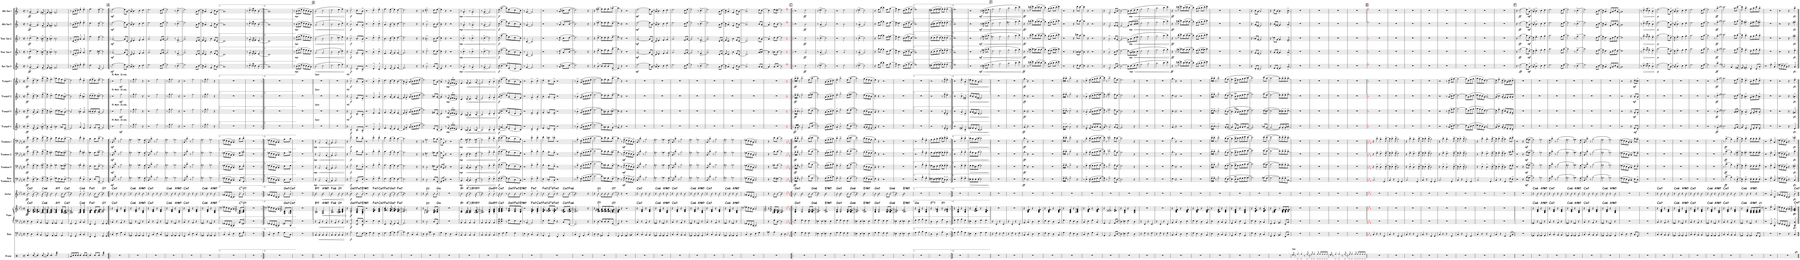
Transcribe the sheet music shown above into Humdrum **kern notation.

**kern	**kern	**dynam	**kern	**kern	**dynam	**harte	**kern	**dynam	**harte	**kern	**dynam	**kern	**dynam	**kern	**dynam	**kern	**dynam	**kern	**dynam	**kern	**dynam	**kern	**dynam	**kern	**dynam	**kern	**dynam	**kern	**dynam	**kern	**dynam	**kern	**dynam	**kern	**dynam
*part17	*part16	*part16	*part15	*part15	*part15	*part15	*part14	*part14	*part14	*part13	*part13	*part12	*part12	*part11	*part11	*part10	*part10	*part9	*part9	*part8	*part8	*part7	*part7	*part6	*part6	*part5	*part5	*part4	*part4	*part3	*part3	*part2	*part2	*part1	*part1
*staff18	*staff17	*staff17	*staff16	*staff15	*staff15/16	*	*staff14	*staff14	*	*staff13	*staff13	*staff12	*staff12	*staff11	*staff11	*staff10	*staff10	*staff9	*staff9	*staff8	*staff8	*staff7	*staff7	*staff6	*staff6	*staff5	*staff5	*staff4	*staff4	*staff3	*staff3	*staff2	*staff2	*staff1	*staff1
*I"Drums	*I"Bass	*	*I"Piano	*	*	*	*I"Guitar	*	*	*I"Bass Trombone 4	*	*I"Trombone 3	*	*I"Trombone 2	*	*I"Trombone 1	*	*I"Trumpet 4	*	*I"Trumpet 3	*	*I"Trumpet 2	*	*I"Trumpet 1	*	*I"Bari Sax 5	*	*I"Tenor Sax 4	*	*I"Tenor Sax 2	*	*I"Alto Sax 3	*	*I"Alto Sax 1	*
*	*	*	*I'Pno	*	*	*	*	*	*	*I'BTrb	*	*I'Trb	*	*I'Trb	*	*I'Trb	*	*I'Tpt	*	*I'Tpt	*	*I'Tpt	*	*I'Tpt	*	*I'Bar Sax	*	*I'T Sax	*	*I'T Sax	*	*I'A Sax	*	*I'A Sax	*
*clefX	*clefFv4	*	*clefF4	*clefG2	*	*	*clefGv2	*	*	*clefF4	*	*clefF4	*	*clefF4	*	*clefF4	*	*clefG2	*	*clefG2	*	*clefG2	*	*clefG2	*	*clefG2	*	*clefG2	*	*clefG2	*	*clefG2	*	*clefG2	*
*	*	*	*	*	*	*	*	*	*	*	*	*	*	*	*	*	*	*Trd1c2	*	*Trd1c2	*	*Trd1c2	*	*Trd1c2	*	*Trd12c21	*	*Trd8c14	*	*Trd8c14	*	*Trd5c9	*	*Trd5c9	*
*k[]	*k[b-e-a-]	*	*k[b-e-a-]	*k[b-e-a-]	*	*	*k[b-e-a-]	*	*	*k[b-e-a-]	*	*k[b-e-a-]	*	*k[b-e-a-]	*	*k[b-e-a-]	*	*k[b-]	*	*k[b-]	*	*k[b-]	*	*k[b-]	*	*k[]	*	*k[b-]	*	*k[b-]	*	*k[]	*	*k[]	*
*M2/2	*M2/2	*	*M2/2	*M2/2	*	*	*M2/2	*	*	*M2/2	*	*M2/2	*	*M2/2	*	*M2/2	*	*M2/2	*	*M2/2	*	*M2/2	*	*M2/2	*	*M2/2	*	*M2/2	*	*M2/2	*	*M2/2	*	*M2/2	*
*met(c|)	*met(c|)	*	*met(c|)	*met(c|)	*	*	*met(c|)	*	*	*met(c|)	*	*met(c|)	*	*met(c|)	*	*met(c|)	*	*met(c|)	*	*met(c|)	*	*met(c|)	*	*met(c|)	*	*met(c|)	*	*met(c|)	*	*met(c|)	*	*met(c|)	*	*met(c|)	*
=1	=1	=1	=1	=1	=1	=1	=1	=1	=1	=1	=1	=1	=1	=1	=1	=1	=1	=1	=1	=1	=1	=1	=1	=1	=1	=1	=1	=1	=1	=1	=1	=1	=1	=1	=1
!	!	!	!	!	!LO:DY:b	!	!	!	!	!	!	!	!	!	!	!	!	!	!	!	!	!	!	!	!	!	!	!	!	!	!	!	!	!	!
!	!	!	!	!	!LO:DY:n=1:b	!	!	!	!	!	!	!	!	!	!	!	!	!	!	!	!	!	!	!	!	!	!	!	!	!	!	!	!	!	!
!	!	!	!	!	!LO:DY:n=2:b	!	!	!	!	!	!	!	!	!	!	!	!	!	!	!	!	!	!	!	!	!	!	!	!	!	!	!	!	!	!
!	!	!	!	!	!LO:DY:n=3:b	!LO:H:kt=m7	!	!LO:DY:b	!LO:H:kt=m7	!	!LO:DY:b	!	!LO:DY:b	!	!LO:DY:b	!	!LO:DY:b	!	!LO:DY:b	!	!LO:DY:b	!	!LO:DY:b	!	!LO:DY:b	!	!	!	!	!	!	!	!	!	!
4.Rcc/	4EE-\	.	4E-\	4.B-/ 4.c/ 4.e-/ 4.g/	ff ff ff ff	C:min7	4.B-^\	ff	C:min7	4.G^\	ff	4.B-^\	ff	4.c^\	ff	4.e-^\	ff	4.cc^\	ff	4.dd^\	ff	4.ff^\	ff	4.aa^\	ff	8r	.	8r	.	8r	.	8r	.	8r	.
!	!	!	!	!	!	!	!	!	!	!	!	!	!	!	!	!	!	!	!	!	!	!	!	!	!	!	!LO:DY:b	!	!LO:DY:b	!	!LO:DY:b	!	!LO:DY:b	!	!LO:DY:b
.	.	.	.	.	.	.	.	.	.	.	.	.	.	.	.	.	.	.	.	.	.	.	.	.	.	[4.g^/	ff	[4.cc^\	ff	[4.cc^\	ff	[4.g^/	ff	[4.g^/	ff
.	4DD\	.	4D\	.	.	.	.	.	.	.	.	.	.	.	.	.	.	.	.	.	.	.	.	.	.	.	.	.	.	.	.	.	.	.	.
[8Rcc/	.	.	.	[8B-/ [8c/ [8e-/ [8g/	.	.	[8B-^\	.	.	[8E-^\	.	[8G^\	.	[8B-^\	.	[8c^\	.	[8f^/	.	[8a^/	.	[8cc^\	.	[8dd^\	.	.	.	.	.	.	.	.	.	.	.
4.Rcc/]	4CC/	.	4C/	4.B-/] 4.c/] 4.e-/] 4.g/]	.	.	4.B-\]	.	.	4.E-\]	.	4.G\]	.	4.B-\]	.	4.c\]	.	4.f/]	.	4.a/]	.	4.cc\]	.	4.dd\]	.	4.g/]	.	4.cc\]	.	4.cc\]	.	4.g/]	.	4.g/]	.
.	4BBB-/	.	4BB-/	.	.	.	.	.	.	.	.	.	.	.	.	.	.	.	.	.	.	.	.	.	.	.	.	.	.	.	.	.	.	.	.
!	!	!	!	!	!	!LO:H:kt=m6	!	!	!LO:H:kt=m6	!	!	!	!	!	!	!	!	!	!	!	!	!	!	!	!	!	!	!	!	!	!	!	!	!	!
[8Rcc/	.	.	.	[8An/ [8c/ [8e-/ [8g/	.	C:min6	[8B-^\	.	C:min6	[8G^\	.	[8An^\	.	[8c^\	.	[8e-^\	.	[8bn^\	.	[8dd^\	.	[8ff^\	.	[8aa^\	.	[8f^/	.	[8bn^\	.	[8bn^\	.	[8f^/	.	[8f#X^/	.
=2	=2	=2	=2	=2	=2	=2	=2	=2	=2	=2	=2	=2	=2	=2	=2	=2	=2	=2	=2	=2	=2	=2	=2	=2	=2	=2	=2	=2	=2	=2	=2	=2	=2	=2	=2
8Rcc/]	4AAAn/	.	4AAn/	8A/] 8c/] 8e-/] 8g/]	.	.	8B-\]	.	.	8G\]	.	8A\]	.	8c\]	.	8e-\]	.	8b\]	.	8dd\]	.	8ff\]	.	8aa\]	.	8f/]	.	8b\]	.	8b\]	.	8f/]	.	8f#/]	.
4.Rcc/	.	.	.	4.An/ 4.c/ 4.e-/ 4.g/	.	.	4.B-\	.	.	4.E-^\	.	4.G^\	.	4.An^\	.	4.c^\	.	4.a^/	.	4.bn^\	.	4.dd^\	.	4.ff^\	.	4.f#X^/	.	4.bn^\	.	4.bn^\	.	4.f#X^/	.	4.f#X^/	.
.	4AAA/	.	4AA/	.	.	.	.	.	.	.	.	.	.	.	.	.	.	.	.	.	.	.	.	.	.	.	.	.	.	.	.	.	.	.	.
!	!	!	!	!	!	!LO:H:kt=7	!	!	!LO:H:kt=7	!	!	!	!	!	!	!	!	!	!	!	!	!	!	!	!	!	!	!	!	!	!	!	!	!	!
*tremolo	*	*	*	*	*	*	*	*	*	*	*	*	*	*	*	*	*	*	*	*	*	*	*	*	*	*	*	*	*	*	*	*	*	*	*
32Rcc/LLL	4AAA-X/	.	4AA-X/	4A-X/ 4c/ 4e-/ 4g-X/	.	Ab:7	4B-\	.	Ab:7	8G-X\L	.	4A-X\	.	8c\L	.	8e-\L	.	4b-X\	.	8dd\L	.	8ff\L	.	8aa-X\L	.	2fn/	.	2b-X\	.	2b-X\	.	2fn/	.	2fn/	.
32Rcc/	.	.	.	.	.	.	.	.	.	.	.	.	.	.	.	.	.	.	.	.	.	.	.	.	.	.	.	.	.	.	.	.	.	.	.
32Rcc/	.	.	.	.	.	.	.	.	.	.	.	.	.	.	.	.	.	.	.	.	.	.	.	.	.	.	.	.	.	.	.	.	.	.	.
32Rcc/	.	.	.	.	.	.	.	.	.	.	.	.	.	.	.	.	.	.	.	.	.	.	.	.	.	.	.	.	.	.	.	.	.	.	.
32Rcc/	.	.	.	.	.	.	.	.	.	8F\	.	.	.	8Bn\	.	8d\	.	.	.	8dd-X\	.	8ee\	.	8gg\	.	.	.	.	.	.	.	.	.	.	.
32Rcc/	.	.	.	.	.	.	.	.	.	.	.	.	.	.	.	.	.	.	.	.	.	.	.	.	.	.	.	.	.	.	.	.	.	.	.
32Rcc/	.	.	.	.	.	.	.	.	.	.	.	.	.	.	.	.	.	.	.	.	.	.	.	.	.	.	.	.	.	.	.	.	.	.	.
32Rcc/	.	.	.	.	.	.	.	.	.	.	.	.	.	.	.	.	.	.	.	.	.	.	.	.	.	.	.	.	.	.	.	.	.	.	.
32Rcc/	4AAA-/	.	4AA-/	8A-/ 8c/ 8e-/ 8g-/L	.	.	8B-\L	.	.	8E-\	.	8G-X\L	.	8A-X\	.	8c\	.	8a-X/L	.	8b-X\	.	8dd\	.	8ff\	.	.	.	.	.	.	.	.	.	.	.
32Rcc/	.	.	.	.	.	.	.	.	.	.	.	.	.	.	.	.	.	.	.	.	.	.	.	.	.	.	.	.	.	.	.	.	.	.	.
32Rcc/	.	.	.	.	.	.	.	.	.	.	.	.	.	.	.	.	.	.	.	.	.	.	.	.	.	.	.	.	.	.	.	.	.	.	.
32Rcc/	.	.	.	.	.	.	.	.	.	.	.	.	.	.	.	.	.	.	.	.	.	.	.	.	.	.	.	.	.	.	.	.	.	.	.
!	!	!	!	!	!	!LO:H:kt=m7	!	!	!LO:H:kt=m7	!	!	!	!	!	!	!	!	!	!	!	!	!	!	!	!	!	!	!	!	!	!	!	!	!	!
32Rcc/	.	.	.	[8G/ [8An/ [8c/ [8e-/J	.	C:min7	[8B-\J	.	C:min7	[8E-^\J	.	[8Gn^\J	.	[8An^\J	.	[8c^\J	.	[8f^/J	.	[8a^\J	.	[8bn^\J	.	[8dd^\J	.	.	.	.	.	.	.	.	.	.	.
32Rcc/	.	.	.	.	.	.	.	.	.	.	.	.	.	.	.	.	.	.	.	.	.	.	.	.	.	.	.	.	.	.	.	.	.	.	.
32Rcc/	.	.	.	.	.	.	.	.	.	.	.	.	.	.	.	.	.	.	.	.	.	.	.	.	.	.	.	.	.	.	.	.	.	.	.
32Rcc/JJJ	.	.	.	.	.	.	.	.	.	.	.	.	.	.	.	.	.	.	.	.	.	.	.	.	.	.	.	.	.	.	.	.	.	.	.
*Xtremolo	*	*	*	*	*	*	*	*	*	*	*	*	*	*	*	*	*	*	*	*	*	*	*	*	*	*	*	*	*	*	*	*	*	*	*
=3	=3	=3	=3	=3	=3	=3	=3	=3	=3	=3	=3	=3	=3	=3	=3	=3	=3	=3	=3	=3	=3	=3	=3	=3	=3	=3	=3	=3	=3	=3	=3	=3	=3	=3	=3
8Ra/L	4GGG/	.	4GG/	2G/] 2A/] 2c/] 2e-/]	.	.	2B-\]	.	.	2E-\]	.	2G\]	.	2A\]	.	2c\]	.	2f/]	.	2a/]	.	2b\]	.	2dd\]	.	8r	.	8r	.	8r	.	8r	.	8r	.
8Rcc/	.	.	.	.	.	.	.	.	.	.	.	.	.	.	.	.	.	.	.	.	.	.	.	.	.	(8a\L	.	(8d/L	.	(8d/L	.	(8a\L	.	(8a\L	.
8Rcc/	4GGG/	.	4GG/	.	.	.	.	.	.	.	.	.	.	.	.	.	.	.	.	.	.	.	.	.	.	8cc\	.	8f/	.	8f/	.	8cc\	.	8cc\	.
8Rcc/J	.	.	.	.	.	.	.	.	.	.	.	.	.	.	.	.	.	.	.	.	.	.	.	.	.	8dd\J)	.	8g/J)	.	8g/J)	.	8dd\J)	.	8dd\J)	.
!	!	!	!	!	!	!LO:H:kt=m6	!	!	!LO:H:kt=m6	!	!	!	!	!	!	!	!	!	!	!	!	!	!	!	!	!	!	!	!	!	!	!	!	!	!
4Rcc/	4CC/	.	4C/	4An/^^ 4c/^^ 4e-/^^ 4g/^^	.	C:min6	4B-^^\	.	C:min6	4G^^\	.	4An^^\	.	4c^^\	.	4e-^^\	.	4a^^/	.	4bn^^\	.	4dd^^\	.	4ff^^\	.	4ee^^\	.	4a^^/	.	4a^^/	.	4ee^^\	.	4ee^^\	.
8Rcc/L	4CC/	.	4C/	4A/^^ 4c/^^ 4e-/^^ 4g/^^	.	.	4B-^^\	.	.	4E-^^\	.	4G^^\	.	4An^^\	.	4c^^\	.	4f^^/	.	4a^^/	.	4bn^^\	.	4dd^^\	.	4ee^^\	.	4a^^/	.	4a^^/	.	4ee^^\	.	4ee^^\	.
8Rcc/J	.	.	.	.	.	.	.	.	.	.	.	.	.	.	.	.	.	.	.	.	.	.	.	.	.	.	.	.	.	.	.	.	.	.	.
=4	=4	=4	=4	=4	=4	=4	=4	=4	=4	=4	=4	=4	=4	=4	=4	=4	=4	=4	=4	=4	=4	=4	=4	=4	=4	=4	=4	=4	=4	=4	=4	=4	=4	=4	=4
!	!	!	!	!	!	!LO:H:kt=m7	!	!	!LO:H:kt=m7	!	!	!	!	!	!	!	!	!	!	!	!	!	!	!	!	!	!	!	!	!	!	!	!	!	!
4Rcc/	4FFF/	.	4FF/	4A-/ 4c/ 4e-/ 4f/	.	F:min7	4B-\	.	F:min7	4E-\	.	4F\	.	4A-X\	.	4c\	.	4g/	.	(8b-X/L	.	(8dd\L	.	(8ee\L	.	4.dd\	.	4.dd\	.	4.ff\	.	4.dd\	.	4.ff\	.
.	.	.	.	.	.	.	.	.	.	.	.	.	.	.	.	.	.	.	.	8b-/	.	8dd\	.	8ff\	.	.	.	.	.	.	.	.	.	.	.
8Rcc/L	4FFF/	.	4FF/	8A-/ 8c/ 8e-/ 8f/L	.	.	8B-\L	.	.	8E-/L	.	8F\L	.	8A-\L	.	8c\L	.	8g/L	.	8b-/)	.	8dd\)	.	8dd\)	.	.	.	.	.	.	.	.	.	.	.
8Rcc/J	.	.	.	[8Bn/ [8d/ [8f/ [8g/J	.	.	[8B-\J	.	.	[8GG^/J	.	[8F^\J	.	[8Bn^\J	.	[8d^\J	.	[8g^/J	.	[8a^/J	.	[8cc#X^\J	.	[8ee^\J	.	[8e/	.	[8cc#X\	.	[8ee\	.	[8dd\	.	[8ee\	.
!	!	!	!	!	!	!LO:H:kt=7	!	!	!LO:H:kt=7	!	!	!	!	!	!	!	!	!	!	!	!	!	!	!	!	!	!	!	!	!	!	!	!	!	!
*tremolo	*	*	*	*	*	*	*	*	*	*	*	*	*	*	*	*	*	*	*	*	*	*	*	*	*	*	*	*	*	*	*	*	*	*	*
32Rcc/LLL	4GGG/	.	4GG/	2B/] 2d/] 2f/] 2g/]	.	G:7	2B-\]	.	G:7	2GG/]	.	2F\]	.	2B\]	.	2d\]	.	2g/]	.	2a/]	.	2cc#\]	.	2ee\]	.	2e/]	.	2cc#\]	.	2ee\]	.	2dd\]	.	2ee\]	.
32Rcc/	.	.	.	.	.	.	.	.	.	.	.	.	.	.	.	.	.	.	.	.	.	.	.	.	.	.	.	.	.	.	.	.	.	.	.
32Rcc/	.	.	.	.	.	.	.	.	.	.	.	.	.	.	.	.	.	.	.	.	.	.	.	.	.	.	.	.	.	.	.	.	.	.	.
32Rcc/	.	.	.	.	.	.	.	.	.	.	.	.	.	.	.	.	.	.	.	.	.	.	.	.	.	.	.	.	.	.	.	.	.	.	.
32Rcc/	.	.	.	.	.	.	.	.	.	.	.	.	.	.	.	.	.	.	.	.	.	.	.	.	.	.	.	.	.	.	.	.	.	.	.
32Rcc/	.	.	.	.	.	.	.	.	.	.	.	.	.	.	.	.	.	.	.	.	.	.	.	.	.	.	.	.	.	.	.	.	.	.	.
32Rcc/	.	.	.	.	.	.	.	.	.	.	.	.	.	.	.	.	.	.	.	.	.	.	.	.	.	.	.	.	.	.	.	.	.	.	.
32Rcc/	.	.	.	.	.	.	.	.	.	.	.	.	.	.	.	.	.	.	.	.	.	.	.	.	.	.	.	.	.	.	.	.	.	.	.
32Rcc/	4GGG/	.	4GG/	.	.	.	.	.	.	.	.	.	.	.	.	.	.	.	.	.	.	.	.	.	.	.	.	.	.	.	.	.	.	.	.
32Rcc/	.	.	.	.	.	.	.	.	.	.	.	.	.	.	.	.	.	.	.	.	.	.	.	.	.	.	.	.	.	.	.	.	.	.	.
32Rcc/	.	.	.	.	.	.	.	.	.	.	.	.	.	.	.	.	.	.	.	.	.	.	.	.	.	.	.	.	.	.	.	.	.	.	.
32Rcc/	.	.	.	.	.	.	.	.	.	.	.	.	.	.	.	.	.	.	.	.	.	.	.	.	.	.	.	.	.	.	.	.	.	.	.
32Rcc/	.	.	.	.	.	.	.	.	.	.	.	.	.	.	.	.	.	.	.	.	.	.	.	.	.	.	.	.	.	.	.	.	.	.	.
32Rcc/	.	.	.	.	.	.	.	.	.	.	.	.	.	.	.	.	.	.	.	.	.	.	.	.	.	.	.	.	.	.	.	.	.	.	.
32Rcc/	.	.	.	.	.	.	.	.	.	.	.	.	.	.	.	.	.	.	.	.	.	.	.	.	.	.	.	.	.	.	.	.	.	.	.
32Rcc/JJJ	.	.	.	.	.	.	.	.	.	.	.	.	.	.	.	.	.	.	.	.	.	.	.	.	.	.	.	.	.	.	.	.	.	.	.
*Xtremolo	*	*	*	*	*	*	*	*	*	*	*	*	*	*	*	*	*	*	*	*	*	*	*	*	*	*	*	*	*	*	*	*	*	*	*
!!LO:REH:place=s1:a:cj:fs=14:t=A
=5!|:	=5!|:	=5!|:	=5!|:	=5!|:	=5!|:	=5!|:	=5!|:	=5!|:	=5!|:	=5!|:	=5!|:	=5!|:	=5!|:	=5!|:	=5!|:	=5!|:	=5!|:	=5!|:	=5!|:	=5!|:	=5!|:	=5!|:	=5!|:	=5!|:	=5!|:	=5!|:	=5!|:	=5!|:	=5!|:	=5!|:	=5!|:	=5!|:	=5!|:	=5!|:	=5!|:
!	!	!	!	!	!	!	!	!	!	!	!	!	!	!	!	!	!	!	!	!	!	!	!	!LO:TX:a:t=St. Mute	!	!	!	!	!	!	!	!	!	!	!
!	!	!	!	!	!	!	!	!	!	!	!	!	!	!	!	!	!	!	!	!	!	!LO:TX:a:t=St. Mute	!	!	!	!	!	!	!	!	!	!	!	!	!
!	!	!	!	!	!	!	!	!	!	!	!	!	!	!	!	!	!	!	!	!LO:TX:a:t=St. Mute	!	!	!	!	!	!	!	!	!	!	!	!	!	!	!
!	!	!	!	!	!	!	!	!	!	!	!	!	!	!	!	!	!	!LO:TX:a:t=St. Mute	!	!	!	!	!	!	!	!	!	!	!	!	!	!	!	!	!
!	!	!	!	!	!	!LO:H:kt=m7	!	!	!LO:H:kt=m7	!	!LO:DY:b	!	!LO:DY:b	!	!LO:DY:b	!	!LO:DY:b	!	!	!	!	!	!	!	!	!	!LO:DY:b	!	!LO:DY:b	!	!LO:DY:b	!	!LO:DY:b	!	!LO:DY:b
1r	4CC/	.	4C/	4r	.	C:min7	4r	.	C:min7	8C/	mf	8C/	mf	8C/	mf	8C/	mf	2r	.	2r	.	2r	.	2r	.	[2.ee\	mf	[2.a/	mf	[2.a/	mf	[2.ee\	mf	[2.ee\	mf
.	.	.	.	.	.	.	.	.	.	4c^\	.	4c^\	.	4c^\	.	4c^\	.	.	.	.	.	.	.	.	.	.	.	.	.	.	.	.	.	.	.
.	4EE-\	.	4r	4c/ 4e-/ 4g/	.	.	4B-\	.	.	.	.	.	.	.	.	.	.	.	.	.	.	.	.	.	.	.	.	.	.	.	.	.	.	.	.
.	.	.	.	.	.	.	.	.	.	8r	.	8r	.	8r	.	8r	.	.	.	.	.	.	.	.	.	.	.	.	.	.	.	.	.	.	.
!	!	!	!	!	!	!	!	!	!	!	!	!	!	!	!	!	!	!	!	!	!	!	!	!LO:TX:a:t=2X only	!	!	!	!	!	!	!	!	!	!	!
!	!	!	!	!	!	!	!	!	!	!	!	!	!	!	!	!	!	!	!	!	!	!LO:TX:a:t=2X only	!	!	!	!	!	!	!	!	!	!	!	!	!
!	!	!	!	!	!	!	!	!	!	!	!	!	!	!	!	!	!	!	!	!LO:TX:a:t=2X only	!	!	!	!	!	!	!	!	!	!	!	!	!	!	!
!	!	!	!	!	!	!	!	!	!	!	!	!	!	!	!	!	!	!LO:TX:a:t=2X only	!	!	!	!	!	!	!	!	!	!	!	!	!	!	!	!	!
!	!	!	!	!	!	!	!	!	!	!	!	!	!	!	!	!	!	!	!LO:DY:b	!	!LO:DY:b	!	!LO:DY:b	!	!LO:DY:b	!	!	!	!	!	!	!	!	!	!
.	4GG\	.	4BB-/	4r	.	.	4r	.	.	2B-\	.	2B-\	.	2B-\	.	2B-\	.	2ff\	mf	2ff\	mf	2ff\	mf	2ff\	mf	.	.	.	.	.	.	.	.	.	.
.	4CC/	.	4r	4c/ 4e-/ 4g/	.	.	4B-\	.	.	.	.	.	.	.	.	.	.	.	.	.	.	.	.	.	.	8ee\L]	.	8a/L]	.	8a/L]	.	8ee\L]	.	8ee\L]	.
.	.	.	.	.	.	.	.	.	.	.	.	.	.	.	.	.	.	.	.	.	.	.	.	.	.	[8a\J	.	[8d/J	.	[8d/J	.	[8a\J	.	[8a\J	.
=6	=6	=6	=6	=6	=6	=6	=6	=6	=6	=6	=6	=6	=6	=6	=6	=6	=6	=6	=6	=6	=6	=6	=6	=6	=6	=6	=6	=6	=6	=6	=6	=6	=6	=6	=6
!	!	!	!	!	!	!LO:H:kt=m6	!	!	!LO:H:kt=m6	!	!	!	!	!	!	!	!	!	!	!	!	!	!	!	!	!	!	!	!	!	!	!	!	!	!
1r	4AAAn/	.	4AAn/	4r	.	C:min6	4r	.	C:min6	2An\	.	2An\	.	2An\	.	2An\	.	8r	.	8r	.	8r	.	8r	.	8a/]	.	8d/]	.	8d/]	.	8a/]	.	8a/]	.
.	.	.	.	.	.	.	.	.	.	.	.	.	.	.	.	.	.	8ff~\	.	8ff~\	.	8ff~\	.	8ff~\	.	4.b\	.	4.e/	.	4.e/	.	4.b\	.	4.b\	.
.	4AAA/	.	4r	4c/ 4e-/ 4g/	.	.	4B-\	.	.	.	.	.	.	.	.	.	.	2ff~\	.	2ff~\	.	2ff~\	.	2ff~\	.	.	.	.	.	.	.	.	.	.	.
!	!	!	!	!	!	!LO:H:kt=M7	!	!	!LO:H:kt=M7	!	!	!	!	!	!	!	!	!	!	!	!	!	!	!	!	!	!	!	!	!	!	!	!	!	!
.	4AAA-X/	.	4AA-X/	4r	.	Ab:maj7	4r	.	Ab:maj7	4.A-X\	.	4.A-X\	.	4.A-X\	.	4.A-X\	.	.	.	.	.	.	.	.	.	4cc\	.	4f/	.	4f/	.	4cc\	.	4cc\	.
.	4AAA-/	.	4r	4A-/ 4c/ 4e-/	.	.	4B-\	.	.	.	.	.	.	.	.	.	.	4r	.	4r	.	4r	.	4r	.	4dd\	.	4g/	.	4g/	.	4dd\	.	4dd\	.
.	.	.	.	.	.	.	.	.	.	(8G\	.	(8G\	.	(8G\	.	(8G\	.	.	.	.	.	.	.	.	.	.	.	.	.	.	.	.	.	.	.
=7	=7	=7	=7	=7	=7	=7	=7	=7	=7	=7	=7	=7	=7	=7	=7	=7	=7	=7	=7	=7	=7	=7	=7	=7	=7	=7	=7	=7	=7	=7	=7	=7	=7	=7	=7
!	!	!	!	!	!	!LO:H:kt=m7	!	!	!LO:H:kt=m7	!	!	!	!	!	!	!	!	!	!	!	!	!	!	!	!	!	!	!	!	!	!	!	!	!	!
1r	4GGG/	.	4C/	4r	.	C:min7	4r	.	C:min7	8C/)	.	8C/)	.	8C/)	.	8C/)	.	2r	.	2r	.	2r	.	2r	.	2.ee\	.	2.a/	.	2.a/	.	2.ee\	.	2.ee\	.
.	.	.	.	.	.	.	.	.	.	4c^\	.	4c^\	.	4c^\	.	4c^\	.	.	.	.	.	.	.	.	.	.	.	.	.	.	.	.	.	.	.
.	4CC/	.	4r	4c/ 4e-/ 4g/	.	.	4B-\	.	.	.	.	.	.	.	.	.	.	.	.	.	.	.	.	.	.	.	.	.	.	.	.	.	.	.	.
.	.	.	.	.	.	.	.	.	.	8r	.	8r	.	8r	.	8r	.	.	.	.	.	.	.	.	.	.	.	.	.	.	.	.	.	.	.
.	4EE-\	.	4BB-/	4r	.	.	4r	.	.	2B-\	.	2B-\	.	2B-\	.	2B-\	.	2ff\	.	2ff\	.	2ff\	.	2ff\	.	.	.	.	.	.	.	.	.	.	.
.	4CC/	.	4r	4c/ 4e-/ 4g/	.	.	4B-\	.	.	.	.	.	.	.	.	.	.	.	.	.	.	.	.	.	.	8cc\L	.	8f/L	.	8f/L	.	8cc\L	.	8cc\L	.
.	.	.	.	.	.	.	.	.	.	.	.	.	.	.	.	.	.	.	.	.	.	.	.	.	.	[8ee\J	.	[8a/J	.	[8a/J	.	[8ee\J	.	[8ee\J	.
=8	=8	=8	=8	=8	=8	=8	=8	=8	=8	=8	=8	=8	=8	=8	=8	=8	=8	=8	=8	=8	=8	=8	=8	=8	=8	=8	=8	=8	=8	=8	=8	=8	=8	=8	=8
!	!	!	!	!	!	!LO:H:kt=m6	!	!	!LO:H:kt=m6	!	!	!	!	!	!	!	!	!	!	!	!	!	!	!	!	!	!	!	!	!	!	!	!	!	!
1r	4AAAn/	.	4AAn/	4r	.	C:min6	4r	.	C:min6	2An\	.	2An\	.	2An\	.	2An\	.	8r	.	8r	.	8r	.	8r	.	2ee\]	.	2a/]	.	2a/]	.	2ee\]	.	2ee\]	.
.	.	.	.	.	.	.	.	.	.	.	.	.	.	.	.	.	.	8ff~\	.	8ff~\	.	8ff~\	.	8ff~\	.	.	.	.	.	.	.	.	.	.	.
.	4AAA/	.	4r	4c/ 4e-/ 4g/	.	.	4B-\	.	.	.	.	.	.	.	.	.	.	2ff~\	.	2ff~\	.	2ff~\	.	2ff~\	.	.	.	.	.	.	.	.	.	.	.
!	!	!	!	!	!	!LO:H:kt=M7	!	!	!LO:H:kt=M7	!	!	!	!	!	!	!	!	!	!	!	!	!	!	!	!	!	!	!	!	!	!	!	!	!	!
.	4AAA-X/	.	4AA-X/	4r	.	Ab:maj7	4r	.	Ab:maj7	2A-X\	.	2A-X\	.	2A-X\	.	2A-X\	.	.	.	.	.	.	.	.	.	8r	.	8r	.	8r	.	8r	.	8r	.
.	.	.	.	.	.	.	.	.	.	.	.	.	.	.	.	.	.	.	.	.	.	.	.	.	.	(4.cc^\	.	(4.f^/	.	(4.f^/	.	(4.cc^\	.	(4.cc^\	.
.	4AAA-/	.	4r	4A-/ 4c/ 4e-/	.	.	4B-\	.	.	.	.	.	.	.	.	.	.	4r	.	4r	.	4r	.	4r	.	.	.	.	.	.	.	.	.	.	.
=9	=9	=9	=9	=9	=9	=9	=9	=9	=9	=9	=9	=9	=9	=9	=9	=9	=9	=9	=9	=9	=9	=9	=9	=9	=9	=9	=9	=9	=9	=9	=9	=9	=9	=9	=9
!	!	!	!	!	!	!LO:H:kt=m7	!	!	!LO:H:kt=m7	!	!	!	!	!	!	!	!	!	!	!	!	!	!	!	!	!	!	!	!	!	!	!	!	!	!
1r	4GGG/	.	4C/	4r	.	C:min7	4r	.	C:min7	8C/	.	8C/	.	8C/	.	8C/	.	2r	.	2r	.	2r	.	2r	.	2.ee\)	.	2.a/)	.	2.a/)	.	2.ee\)	.	2.ee\)	.
.	.	.	.	.	.	.	.	.	.	4c^\	.	4c^\	.	4c^\	.	4c^\	.	.	.	.	.	.	.	.	.	.	.	.	.	.	.	.	.	.	.
.	4CC/	.	4r	4c/ 4e-/ 4g/	.	.	4B-\	.	.	.	.	.	.	.	.	.	.	.	.	.	.	.	.	.	.	.	.	.	.	.	.	.	.	.	.
.	.	.	.	.	.	.	.	.	.	8r	.	8r	.	8r	.	8r	.	.	.	.	.	.	.	.	.	.	.	.	.	.	.	.	.	.	.
.	4EE-\	.	4BB-/	4r	.	.	4r	.	.	2B-\	.	2B-\	.	2B-\	.	2B-\	.	2ff\	.	2ff\	.	2ff\	.	2ff\	.	.	.	.	.	.	.	.	.	.	.
.	4CC/	.	4r	4c/ 4e-/ 4g/	.	.	4B-\	.	.	.	.	.	.	.	.	.	.	.	.	.	.	.	.	.	.	8a\L	.	8d/L	.	8d/L	.	8a\L	.	8a\L	.
.	.	.	.	.	.	.	.	.	.	.	.	.	.	.	.	.	.	.	.	.	.	.	.	.	.	[8cc\J	.	[8f/J	.	[8f/J	.	[8cc\J	.	[8cc\J	.
=10	=10	=10	=10	=10	=10	=10	=10	=10	=10	=10	=10	=10	=10	=10	=10	=10	=10	=10	=10	=10	=10	=10	=10	=10	=10	=10	=10	=10	=10	=10	=10	=10	=10	=10	=10
!	!	!	!	!	!	!LO:H:kt=m6	!	!	!LO:H:kt=m6	!	!	!	!	!	!	!	!	!	!	!	!	!	!	!	!	!	!	!	!	!	!	!	!	!	!
1r	4AAAn/	.	4AAn/	4r	.	C:min6	4r	.	C:min6	2An\	.	2An\	.	2An\	.	2An\	.	8r	.	8r	.	8r	.	8r	.	8cc\]	.	8f/]	.	8f/]	.	8cc\]	.	8cc\]	.
.	.	.	.	.	.	.	.	.	.	.	.	.	.	.	.	.	.	8ff~\	.	8ff~\	.	8ff~\	.	8ff~\	.	4.a/	.	4.d/	.	4.d/	.	4.a/	.	4.a/	.
.	4AAA/	.	4r	4c/ 4e-/ 4g/	.	.	4B-\	.	.	.	.	.	.	.	.	.	.	2ff~\	.	2ff~\	.	2ff~\	.	2ff~\	.	.	.	.	.	.	.	.	.	.	.
!	!	!	!	!	!	!LO:H:kt=M7	!	!	!LO:H:kt=M7	!	!	!	!	!	!	!	!	!	!	!	!	!	!	!	!	!	!	!	!	!	!	!	!	!	!
.	4AAA-X/	.	4AA-X/	4r	.	Ab:maj7	4r	.	Ab:maj7	2A-X\	.	2A-X\	.	2A-X\	.	2A-X\	.	.	.	.	.	.	.	.	.	4f/	.	4b-\	.	4b-\	.	4f/	.	4f/	.
.	4AAA-/	.	4r	4A-/ 4c/ 4e-/	.	.	4B-\	.	.	.	.	.	.	.	.	.	.	4r	.	4r	.	4r	.	4r	.	8cc\L	.	8f/L	.	8f/L	.	8cc\L	.	8cc\L	.
.	.	.	.	.	.	.	.	.	.	.	.	.	.	.	.	.	.	.	.	.	.	.	.	.	.	[8a\J	.	[8d/J	.	[8d/J	.	[8a\J	.	[8a\J	.
=11	=11	=11	=11	=11	=11	=11	=11	=11	=11	=11	=11	=11	=11	=11	=11	=11	=11	=11	=11	=11	=11	=11	=11	=11	=11	=11	=11	=11	=11	=11	=11	=11	=11	=11	=11
*	*	*	*	*clefF4	*	*	*	*	*	*	*	*	*	*	*	*	*	*	*	*	*	*	*	*	*	*	*	*	*	*	*	*	*	*	*
1r	4CC/	.	8GG-X/L	8G-X\L	.	.	8G-X/L	.	.	(8G-X\L	.	(8G-X\L	.	(8G-X\L	.	(8G-X\L	.	1r	.	1r	.	1r	.	1r	.	1a]	.	1d]	.	1d]	.	1a]	.	1a]	.
.	.	.	8FF/	8F\	.	.	8F/	.	.	8F\	.	8F\	.	8F\	.	8F\	.	.	.	.	.	.	.	.	.	.	.	.	.	.	.	.	.	.	.
.	4CC/	.	8EE-/	8E-\	.	.	8E-/	.	.	8E-\	.	8E-\	.	8E-\	.	8E-\	.	.	.	.	.	.	.	.	.	.	.	.	.	.	.	.	.	.	.
.	.	.	[8CC/J	[8C\J	.	.	[8C/J	.	.	[8C\J	.	[8C\J	.	[8C\J	.	[8C\J	.	.	.	.	.	.	.	.	.	.	.	.	.	.	.	.	.	.	.
.	4EE-\	.	4CC/]	4C/]	.	.	4C/]	.	.	4C/])	.	4C/])	.	4C/])	.	4C/])	.	.	.	.	.	.	.	.	.	.	.	.	.	.	.	.	.	.	.
*	*	*	*	*clefG2	*	*	*	*	*	*	*	*	*	*	*	*	*	*	*	*	*	*	*	*	*	*	*	*	*	*	*	*	*	*	*
.	8EE-~\L	.	8C~/L	8G-X/~ 8c/~ 8e-/~L	.	C:dim	8B-~\L	.	C:dim	8C~/L	.	8E-~\L	.	8G-~\L	.	8c~\L	.	.	.	.	.	.	.	.	.	.	.	.	.	.	.	.	.	.	.
!	!	!	!	!	!	!LO:H:kt=7	!	!	!LO:H:kt=7	!	!	!	!	!	!	!	!	!	!	!	!	!	!	!	!	!	!	!	!	!	!	!	!	!	!
.	8GG^^\J	.	8GGn^^/J	8Bn/^^ 8d/^^ 8f/^^J	.	G:7	8B-^^\J	.	G:7	8GG^^/J	.	8F^^\J	.	8Bn^^\J	.	8d^^\J	.	.	.	.	.	.	.	.	.	.	.	.	.	.	.	.	.	.	.
=12	=12	=12	=12	=12	=12	=12	=12	=12	=12	=12	=12	=12	=12	=12	=12	=12	=12	=12	=12	=12	=12	=12	=12	=12	=12	=12	=12	=12	=12	=12	=12	=12	=12	=12	=12
1r	1r	.	1r	1r	.	.	1r	.	.	1r	.	1r	.	1r	.	1r	.	1r	.	1r	.	1r	.	1r	.	8r	.	8r	.	8r	.	8r	.	8r	.
.	.	.	.	.	.	.	.	.	.	.	.	.	.	.	.	.	.	.	.	.	.	.	.	.	.	4.dd^\	.	4.g^/	.	4.g^/	.	4.dd^\	.	4.dd^\	.
.	.	.	.	.	.	.	.	.	.	.	.	.	.	.	.	.	.	.	.	.	.	.	.	.	.	((16qcc/LL	.	((16qf^/LL	.	((16qf/LL	.	((16qcc/LL	.	(16qcc/LL	.
.	.	.	.	.	.	.	.	.	.	.	.	.	.	.	.	.	.	.	.	.	.	.	.	.	.	(16qdd/JJ))	.	(16qg/JJ))	.	(16qg/JJ))	.	(16qdd/JJ))	.	16qdd/JJ)	.
.	.	.	.	.	.	.	.	.	.	.	.	.	.	.	.	.	.	.	.	.	.	.	.	.	.	4cc\)	.	4f/)	.	4f/)	.	4cc\)	.	4cc\	.
.	.	.	.	.	.	.	.	.	.	.	.	.	.	.	.	.	.	.	.	.	.	.	.	.	.	(4b\	.	(4e/	.	(4e/	.	(4b\	.	(4b\	.
=13:|!	=13:|!	=13:|!	=13:|!	=13:|!	=13:|!	=13:|!	=13:|!	=13:|!	=13:|!	=13:|!	=13:|!	=13:|!	=13:|!	=13:|!	=13:|!	=13:|!	=13:|!	=13:|!	=13:|!	=13:|!	=13:|!	=13:|!	=13:|!	=13:|!	=13:|!	=13:|!	=13:|!	=13:|!	=13:|!	=13:|!	=13:|!	=13:|!	=13:|!	=13:|!	=13:|!
*	*	*	*	*clefF4	*	*	*	*	*	*	*	*	*	*	*	*	*	*	*	*	*	*	*	*	*	*	*	*	*	*	*	*	*	*	*
1r	4CC/	.	8GG-X/L	8G-X\L	.	.	8G-X/L	.	.	(8G-X\L	.	(8G-X\L	.	(8G-X\L	.	(8G-X\L	.	1r	.	1r	.	1r	.	1r	.	1a)	.	1d)	.	1d)	.	1a)	.	1a)	.
.	.	.	8FF/	8F\	.	.	8F/	.	.	8F\	.	8F\	.	8F\	.	8F\	.	.	.	.	.	.	.	.	.	.	.	.	.	.	.	.	.	.	.
.	4EE-\	.	8EE-/	8E-\	.	.	8E-/	.	.	8E-\	.	8E-\	.	8E-\	.	8E-\	.	.	.	.	.	.	.	.	.	.	.	.	.	.	.	.	.	.	.
.	.	.	[8CC/J	[8C\J	.	.	[8C/J	.	.	[8C\J	.	[8C\J	.	[8C\J	.	[8C\J	.	.	.	.	.	.	.	.	.	.	.	.	.	.	.	.	.	.	.
.	4GG\	.	4CC/]	4C/]	.	.	4C/]	.	.	4C/])	.	4C/])	.	4C/])	.	4C/])	.	.	.	.	.	.	.	.	.	.	.	.	.	.	.	.	.	.	.
*	*	*	*	*clefG2	*	*	*	*	*	*	*	*	*	*	*	*	*	*	*	*	*	*	*	*	*	*	*	*	*	*	*	*	*	*	*
!	!	!	!	!	!	!LO:H:kt=m7	!	!	!LO:H:kt=m7	!	!	!	!	!	!	!	!	!	!	!	!	!	!	!	!	!	!	!	!	!	!	!	!	!	!
.	8GG\L	.	8GGn/L	8F/ 8B-/ 8d/L	.	G:min7	8B-~\L	.	G:min7	8D\L	.	8F\L	.	8G-\L	.	8B-\L	.	.	.	.	.	.	.	.	.	.	.	.	.	.	.	.	.	.	.
!	!	!	!	!	!	!LO:H:kt=m7	!	!	!LO:H:kt=m7	!	!	!	!	!	!	!	!	!	!	!	!	!	!	!	!	!	!	!	!	!	!	!	!	!	!
.	8CC\J	.	8CC/J	8G-X/ 8c/ 8e-/J	.	C:min7	8B-^^\J	.	C:min7	8E-\J	.	8G-\J	.	8B-X\J	.	8c\J	.	.	.	.	.	.	.	.	.	.	.	.	.	.	.	.	.	.	.
=14	=14	=14	=14	=14	=14	=14	=14	=14	=14	=14	=14	=14	=14	=14	=14	=14	=14	=14	=14	=14	=14	=14	=14	=14	=14	=14	=14	=14	=14	=14	=14	=14	=14	=14	=14
1r	1r	.	1r	1r	.	.	1r	.	.	1r	.	1r	.	1r	.	1r	.	1r	.	1r	.	1r	.	1r	.	8r	.	8r	.	8r	.	8r	.	8r	.
!	!	!	!	!	!	!	!	!	!	!	!	!	!	!	!	!	!	!	!	!	!	!	!	!	!	!	!LO:DY:b	!	!LO:DY:b	!	!LO:DY:b	!	!LO:DY:b	!	!LO:DY:b
.	.	.	.	.	.	.	.	.	.	.	.	.	.	.	.	.	.	.	.	.	.	.	.	.	.	(8b\L	mp	(8ee\L	mp	(8ee\L	mp	(8b\L	mp	(8b\L	mp
.	.	.	.	.	.	.	.	.	.	.	.	.	.	.	.	.	.	.	.	.	.	.	.	.	.	8cc\	.	8ff\	.	8ff\	.	8cc\	.	8cc\	.
.	.	.	.	.	.	.	.	.	.	.	.	.	.	.	.	.	.	.	.	.	.	.	.	.	.	8ee\J	.	8aa\J	.	8aa\J	.	8ee\J	.	8ee\J	.
.	.	.	.	.	.	.	.	.	.	.	.	.	.	.	.	.	.	.	.	.	.	.	.	.	.	8dd\L	.	8gg\L	.	8gg\L	.	8dd\L	.	8dd\L	.
.	.	.	.	.	.	.	.	.	.	.	.	.	.	.	.	.	.	.	.	.	.	.	.	.	.	8cc\	.	8ff\	.	8ff\	.	8cc\	.	8cc\	.
.	.	.	.	.	.	.	.	.	.	.	.	.	.	.	.	.	.	.	.	.	.	.	.	.	.	8b\	.	8ee\	.	8ee\	.	8b\	.	8b\	.
.	.	.	.	.	.	.	.	.	.	.	.	.	.	.	.	.	.	.	.	.	.	.	.	.	.	8a\J)	.	8dd\J)	.	8dd\J)	.	8a\J)	.	8a\J)	.
!!LO:REH:place=s1:a:cj:fs=14:t=B
=15||	=15||	=15||	=15||	=15||	=15||	=15||	=15||	=15||	=15||	=15||	=15||	=15||	=15||	=15||	=15||	=15||	=15||	=15||	=15||	=15||	=15||	=15||	=15||	=15||	=15||	=15||	=15||	=15||	=15||	=15||	=15||	=15||	=15||	=15||	=15||
!	!	!	!	!	!	!	!	!	!	!	!	!	!	!	!	!	!	!	!	!	!	!	!	!LO:TX:a:t=Open	!	!	!	!	!	!	!	!	!	!	!
!	!	!	!	!	!	!	!	!	!	!	!	!	!	!	!	!	!	!	!	!	!	!LO:TX:a:t=Open	!	!	!	!	!	!	!	!	!	!	!	!	!
!	!	!	!	!	!	!	!	!	!	!	!	!	!	!	!	!	!	!	!	!LO:TX:a:t=Open	!	!	!	!	!	!	!	!	!	!	!	!	!	!	!
!	!	!	!	!	!	!	!	!	!	!	!	!	!	!	!	!	!	!LO:TX:a:t=Open	!	!	!	!	!	!	!	!	!	!	!	!	!	!	!	!	!
!	!	!	!	!	!	!LO:H:kt=7	!	!	!LO:H:kt=7	!	!LO:DY:b	!	!LO:DY:b	!	!LO:DY:b	!	!LO:DY:b	!	!	!	!	!	!	!	!	!	!LO:HP:b	!	!LO:HP:b	!	!LO:HP:b	!	!LO:HP:b	!	!LO:HP:b
1r	4BBB-/	.	4r	2A-/ 2B-/ 2d/	.	Bb:7	2B-\	.	Bb:7	4r	mp	4r	mp	4r	mp	4r	mp	1r	.	1r	.	1r	.	1r	.	(2b\	<	(2g/	<	(2b-\	<	(2g/	<	(2b\	<
!	!	!LO:HP:b	!	!	!	!	!	!	!	!	!LO:HP:b	!	!LO:HP:b	!	!LO:HP:b	!	!LO:HP:b	!	!	!	!	!	!	!	!	!	!	!	!	!	!	!	!	!	!
.	4BBB-/	<	4BB-/	.	.	.	.	.	.	2BB-/	<	2BB-/	<	2BB-/	<	2BB-/	<	.	.	.	.	.	.	.	.	.	.	.	.	.	.	.	.	.	.
!	!	!	!	!	!LO:HP:b	!LO:H:kt=M7	!	!LO:HP:b	!LO:H:kt=M7	!	!	!	!	!	!	!	!	!	!	!	!	!	!	!	!	!	!	!	!	!	!	!	!	!	!
.	4BBB-/	.	4r	2F/ 2A-/ 2c/ 2e-/	<	Ab:maj7	2B-\	<	Ab:maj7	.	.	.	.	.	.	.	.	.	.	.	.	.	.	.	.	2cc\	.	2g/	.	2b-\	.	2a/	.	2cc\	.
.	4BBB-/	.	4BB-/	.	.	.	.	.	.	[4BB-/	.	[4BB-/	.	[4BB-/	.	[4BB-/	.	.	.	.	.	.	.	.	.	.	.	.	.	.	.	.	.	.	.
=16	=16	=16	=16	=16	=16	=16	=16	=16	=16	=16	=16	=16	=16	=16	=16	=16	=16	=16	=16	=16	=16	=16	=16	=16	=16	=16	=16	=16	=16	=16	=16	=16	=16	=16	=16
!	!	!	!	!	!	!LO:H:kt=m6	!	!	!LO:H:kt=m6	!	!	!	!	!	!	!	!	!	!	!	!	!	!	!	!	!	!	!	!	!	!	!	!	!	!
1r	4BBB-/	.	4r	2A-/ 2B-/ 2d/ 2f/	.	F:min6	2B-\	.	F:min6	4BB-/]	.	4BB-/]	.	4BB-/]	.	4BB-/]	.	1r	.	1r	.	1r	.	1r	.	2dd\	.	2b-\	.	2dd\	.	2b\	.	2dd\	.
.	4BBB-/	.	4BB-/	.	.	.	.	.	.	2.BB-/	.	2.BB-/	.	2.BB-/	.	2.BB-/	.	.	.	.	.	.	.	.	.	.	.	.	.	.	.	.	.	.	.
!	!	!	!	!	!	!LO:H:kt=9	!	!	!LO:H:kt=9	!	!	!	!	!	!	!	!	!	!	!	!	!	!	!	!	!	!	!	!	!	!	!	!	!	!
.	4BBB-/	.	4r	4A-/ 4Bn/ 4d/ 4g/	.	G:9	4B-\	.	G:9	.	.	.	.	.	.	.	.	.	.	.	.	.	.	.	.	4ee\	.	4b-\	.	4dd-X\	.	4b\	.	4ee\	.
.	4BBB-/	.	4BB-/	4B/ 4d/ 4f/ 4a-/	.	.	4B-\	.	.	.	.	.	.	.	.	.	.	.	.	.	.	.	.	.	.	4ff\)	.	4dd-X\)	.	4ee\)	.	4dd\)	.	4ff\)	.
.	.	[	.	.	[	.	.	[	.	.	[	.	[	.	[	.	[	.	.	.	.	.	.	.	.	.	[	.	[	.	[	.	[	.	[
=17	=17	=17	=17	=17	=17	=17	=17	=17	=17	=17	=17	=17	=17	=17	=17	=17	=17	=17	=17	=17	=17	=17	=17	=17	=17	=17	=17	=17	=17	=17	=17	=17	=17	=17	=17
!	!	!	!	!	!	!	!	!	!	!	!	!	!	!	!	!	!	!	!	!	!	!	!	!LO:TX:a:t=Hit	!	!	!	!	!	!	!	!	!	!	!
!	!	!	!	!	!	!	!	!	!	!	!	!	!	!	!	!	!	!	!	!	!	!LO:TX:a:t=Hit	!	!	!	!	!	!	!	!	!	!	!	!	!
!	!	!	!	!	!	!	!	!	!	!	!	!	!	!	!	!	!	!	!	!LO:TX:a:t=Hit	!	!	!	!	!	!	!	!	!	!	!	!	!	!	!
!	!	!	!	!	!	!	!	!	!	!	!	!	!	!	!	!	!	!LO:TX:a:t=Hit	!	!	!	!	!	!	!	!	!	!	!	!	!	!	!	!	!
1r	4r	.	4r	4r	.	.	4r	.	.	4r	.	4r	.	4r	.	4r	.	4r	.	4r	.	4r	.	4r	.	4r	.	4r	.	4r	.	4r	.	4r	.
!	!	!LO:DY:b	!	!	!LO:DY:b=2	!	!	!	!	!	!	!	!	!	!	!	!	!	!	!	!	!	!	!	!	!	!	!	!	!	!	!	!	!	!
!	!	!	!	!	!LO:DY:n=1:b=2	!	!	!	!	!	!	!	!	!	!	!	!	!	!	!	!	!	!	!	!	!	!	!	!	!	!	!	!	!	!
!	!	!	!	!	!LO:DY:n=2:b	!	!	!	!	!	!	!	!	!	!	!	!	!	!	!	!	!	!	!	!	!	!	!	!	!	!	!	!	!	!
!	!	!	!	!	!LO:DY:n=3:b	!	!	!	!	!	!	!	!	!	!	!	!	!	!	!	!	!	!	!	!	!	!	!	!	!	!	!	!	!	!
!	!	!	!	!	!LO:DY:n=4:b	!	!	!	!	!	!	!	!	!	!	!	!	!	!	!	!	!	!	!	!	!	!	!	!	!	!	!	!	!	!
!	!	!	!	!	!LO:DY:n=5:b	!LO:H:kt=m7	!	!LO:DY:b	!LO:H:kt=m7	!	!LO:DY:b	!	!LO:DY:b	!	!LO:DY:b	!	!LO:DY:b	!	!LO:DY:b	!	!LO:DY:b	!	!LO:DY:b	!	!LO:DY:b	!	!LO:DY:b	!	!LO:DY:b	!	!LO:DY:b	!	!LO:DY:b	!	!LO:DY:b
.	2GG^\	f	2GG/^ 2G/^	2B-/^ 2d/^ 2f/^ 2b-/^	f f f f f f	G:min7	2B-^\	f	G:min7	2G^\	f	2G^\	f	2d^\	f	2f^\	f	2c^/	f	2e^/	f	2g^/	f	2cc^\	f	2e^/	f	2a^/	f	2cc^\	f	2b^\	f	2dd^\	f
!	!	!	!	!	!	!LO:H:kt=m7	!	!	!LO:H:kt=m7	!	!	!	!	!	!	!	!	!	!	!	!	!	!	!	!	!	!	!	!	!	!	!	!	!	!
.	8FF\L	.	8FF/ 8F/L	8A-/ 8c/ 8e-/ 8a-/L	.	F:min7	8B-\L	.	F:min7	8BB-~/L	.	8F~\L	.	8c~\L	.	8e-~\L	.	8B-~/L	.	8d~/L	.	8f~/L	.	8b-~/L	.	8d~/L	.	8g~/L	.	8b-~/L	.	8a~/L	.	8cc~\L	.
!	!	!	!	!	!	!LO:H:kt=M7	!	!	!LO:H:kt=M7	!	!	!	!	!	!	!	!	!	!	!	!	!	!	!	!	!	!	!	!	!	!	!	!	!	!
.	[8EE-\J	.	8EE-/^ 8E-/^J	8G/^ 8B-/^ 8d/^ 8g/^J	.	Eb:maj7	8B-^\J	.	Eb:maj7	8E-^/J	.	8E-^\J	.	8B-^\J	.	8d^\J	.	8A^/J	.	8c^/J	.	8e^/J	.	8a^/J	.	8c^/J	.	8f^/J	.	8a^/J	.	8g^/J	.	8b^\J	.
=18	=18	=18	=18	=18	=18	=18	=18	=18	=18	=18	=18	=18	=18	=18	=18	=18	=18	=18	=18	=18	=18	=18	=18	=18	=18	=18	=18	=18	=18	=18	=18	=18	=18	=18	=18
1r	4EE-\]	.	2r	2r	.	.	2r	.	.	2r	.	2r	.	2r	.	2r	.	2r	.	2r	.	2r	.	2r	.	2r	.	2r	.	2r	.	2r	.	2r	.
.	4GG\	.	.	.	.	.	.	.	.	.	.	.	.	.	.	.	.	.	.	.	.	.	.	.	.	.	.	.	.	.	.	.	.	.	.
!	!	!	!	!	!	!LO:H:kt=m7	!	!	!LO:H:kt=m7	!	!	!	!	!	!	!	!	!	!	!	!	!	!	!	!	!	!	!	!	!	!	!	!	!	!
.	4FF\	.	4F\	4c/ 4e-/ 4f/ 4a-/	.	F:min7	4B-\	.	F:min7	4F^^\	.	4A-^^\	.	4c^^\	.	4e-^^\	.	4d^^/	.	4f^^/	.	4g^^/	.	4b-^^\	.	4d^^/	.	4b-^^\	.	4dd^^\	.	4cc^^\	.	4dd^^\	.
!	!	!	!	!	!	!LO:H:kt=m7	!	!	!LO:H:kt=m7	!	!	!	!	!	!	!	!	!	!	!	!	!	!	!	!	!	!	!	!	!	!	!	!	!	!
.	4EE-\	.	4E-\	4c/ 4e-/ 4g/ 4b-/	.	C:min7	4B-\	.	C:min7	4G^^\	.	4B-^^\	.	4c^^\	.	4e-^^\	.	4d^^/	.	4f^^/	.	4a^^/	.	4cc^^\	.	4c^^/	.	4cc^^\	.	4dd^^\	.	4cc^^\	.	4ee^^\	.
=19	=19	=19	=19	=19	=19	=19	=19	=19	=19	=19	=19	=19	=19	=19	=19	=19	=19	=19	=19	=19	=19	=19	=19	=19	=19	=19	=19	=19	=19	=19	=19	=19	=19	=19	=19
!	!	!	!	!	!	!LO:H:kt=m7	!	!	!LO:H:kt=m7	!	!	!	!	!	!	!	!	!	!	!	!	!	!	!	!	!	!	!	!	!	!	!	!	!	!
1r	4.FF\	.	4.FF/	4.e-/ 4.f/ 4.a-/ 4.cc/	.	F:min7	4.B-\	.	F:min7	4.F\	.	4.A-\	.	4.c\	.	4.e-\	.	4.f/	.	4.g/	.	4.b-\	.	4.dd\	.	4.d/	.	4.f/	.	4.b-\	.	4.a/	.	4.ff\	.
!	!	!	!	!	!	!LO:H:kt=m7	!	!	!LO:H:kt=m7	!	!	!	!	!	!	!	!	!	!	!	!	!	!	!	!	!	!	!	!	!	!	!	!	!	!
.	[8GG\	.	[8GG/	[8d/ [8f/ [8g/ [8b-/	.	G:min7	[8B-\	.	G:min7	[8F\	.	[8G\	.	[8B-\	.	[8d\	.	[8e/	.	[8g/	.	[8a/	.	[8cc\	.	[8e/	.	[8g/	.	[8cc\	.	[8b\	.	[8ee\	.
.	4GG\]	.	4GG/]	4d/] 4f/] 4g/] 4b-/]	.	.	4B-\]	.	.	4F\]	.	4G\]	.	4B-\]	.	4d\]	.	4e/]	.	4g/]	.	4a/]	.	4cc\]	.	4e/]	.	4g/]	.	4cc\]	.	4b\]	.	4ee\]	.
!	!	!	!	!	!	!LO:H:kt=m7	!	!	!LO:H:kt=m7	!	!	!	!	!	!	!	!	!	!	!	!	!	!	!	!	!	!	!	!	!	!	!	!	!	!
.	[4AA-\	.	[4AA-/	[4c/ [4e-/ [4f/ [4a-/	.	F:min7	[4B-\	.	F:min7	[4E-\	.	[4F\	.	[4A-\	.	[4c\	.	[4d/	.	[4f/	.	[4g/	.	[4b-\	.	[4f/	.	[4g/	.	[4dd\	.	[4cc\	.	[4dd\	.
=20	=20	=20	=20	=20	=20	=20	=20	=20	=20	=20	=20	=20	=20	=20	=20	=20	=20	=20	=20	=20	=20	=20	=20	=20	=20	=20	=20	=20	=20	=20	=20	=20	=20	=20	=20
1r	4AA-\]	.	2.AA-/]	2.c/] 2.e-/] 2.f/] 2.a-/]	.	.	2.B-\]	.	.	2.E-\]	.	2.F\]	.	2.A-\]	.	2.c\]	.	8d/]	.	8f/]	.	8g/]	.	8b-\]	.	2.f/]	.	2.g/]	.	2.dd\]	.	2.cc\]	.	2.dd\]	.
.	.	.	.	.	.	.	.	.	.	.	.	.	.	.	.	.	.	4g^/	.	4g^/	.	4g^/	.	4g^/	.	.	.	.	.	.	.	.	.	.	.
.	4FF\	.	.	.	.	.	.	.	.	.	.	.	.	.	.	.	.	.	.	.	.	.	.	.	.	.	.	.	.	.	.	.	.	.	.
.	.	.	.	.	.	.	.	.	.	.	.	.	.	.	.	.	.	(8a/	.	(8a/	.	(8a/	.	(8a/	.	.	.	.	.	.	.	.	.	.	.
.	4CC/	.	.	.	.	.	.	.	.	.	.	.	.	.	.	.	.	8b-\L	.	8b-\L	.	8b-\L	.	8b-\L	.	.	.	.	.	.	.	.	.	.	.
.	.	.	.	.	.	.	.	.	.	.	.	.	.	.	.	.	.	8cc\	.	8cc\	.	8cc\	.	8cc\	.	.	.	.	.	.	.	.	.	.	.
.	4CC/	.	4r	4r	.	.	4r	.	.	4r	.	4r	.	4r	.	4r	.	8dd\	.	8dd\	.	8dd\	.	8dd\	.	4r	.	4r	.	4r	.	4r	.	4r	.
.	.	.	.	.	.	.	.	.	.	.	.	.	.	.	.	.	.	[8ee\J	.	[8ee\J	.	[8ee\J	.	[8ee\J	.	.	.	.	.	.	.	.	.	.	.
=21	=21	=21	=21	=21	=21	=21	=21	=21	=21	=21	=21	=21	=21	=21	=21	=21	=21	=21	=21	=21	=21	=21	=21	=21	=21	=21	=21	=21	=21	=21	=21	=21	=21	=21	=21
1r	4DD\	.	4r	4r	.	.	4r	.	.	4r	.	4r	.	4r	.	4r	.	2.ee\])	.	2.ee\])	.	2.ee\])	.	2.ee\])	.	4r	.	4r	.	4r	.	4r	.	4r	.
!	!	!	!	!	!	!LO:H:kt=7	!	!	!LO:H:kt=7	!	!	!	!	!	!	!	!	!	!	!	!	!	!	!	!	!	!	!	!	!	!	!	!	!	!
.	4DD\	.	2D\	2An/ 2c/ 2d/ 2f#X/	.	D:7	2B-^\	.	D:7	2D\	.	2D\	.	2F#X\	.	2An\	.	.	.	.	.	.	.	.	.	2b^\	.	2dd^\	.	2bn^\	.	2b^\	.	2dd#X^\	.
.	4AAn\	.	.	.	.	.	.	.	.	.	.	.	.	.	.	.	.	.	.	.	.	.	.	.	.	.	.	.	.	.	.	.	.	.	.
.	4DD\	.	8D/L	8A/ 8c/ 8d/ 8f#/L	.	.	8B-\L	.	.	8D/L	.	8F#X\L	.	8An\L	.	8c\L	.	8e/L	.	8g#X/L	.	8bn/L	.	8dd\L	.	8b/L	.	8dd\L	.	8b\L	.	8b\L	.	8dd#\L	.
!	!	!	!	!	!	!LO:H:kt=m	!	!	!LO:H:kt=m	!	!	!	!	!	!	!	!	!	!	!	!	!	!	!	!	!	!	!	!	!	!	!	!	!	!
.	.	.	8GG/J	8B-/ 8d/ 8g/J	.	G:min	8B-^^\J	.	G:min	[8GG/J	.	[8D\J	.	[8G\J	.	[8B-\J	.	[8c/J	.	[8e/J	.	[8a/J	.	[8a\J	.	[8e/J	.	[8cc\J	.	[8cc\J	.	[8b\J	.	[8ee\J	.
=22	=22	=22	=22	=22	=22	=22	=22	=22	=22	=22	=22	=22	=22	=22	=22	=22	=22	=22	=22	=22	=22	=22	=22	=22	=22	=22	=22	=22	=22	=22	=22	=22	=22	=22	=22
1r	4GG\	.	1r	1r	.	.	1r	.	.	8GG/L]	.	8D/L]	.	8G\L]	.	8B-\L]	.	4c/]	.	4e/]	.	4a/]	.	4a/]	.	4e/]	.	4cc\]	.	4cc\]	.	4b\]	.	4ee\]	.
.	.	.	.	.	.	.	.	.	.	8BB-^^/J	.	8BB-^^/J	.	8BB-^^\J	.	8BB-^^\J	.	.	.	.	.	.	.	.	.	.	.	.	.	.	.	.	.	.	.
.	4EE-\	.	.	.	.	.	.	.	.	4r	.	4r	.	4r	.	4r	.	8r	.	8r	.	8r	.	8r	.	4r	.	4r	.	4r	.	4r	.	4r	.
!	!	!	!	!	!	!	!	!	!	!	!	!	!	!	!	!	!	!	!LO:DY:b	!	!LO:DY:b	!	!LO:DY:b	!	!LO:DY:b	!	!	!	!	!	!	!	!	!	!
.	.	.	.	.	.	.	.	.	.	.	.	.	.	.	.	.	.	(8f/	mp	(8f/	mp	(8f/	mp	(8f/	mp	.	.	.	.	.	.	.	.	.	.
*	*	*	*	*	*	*	*	*	*	*	*	*	*	*	*	*	*	*Xbrackettup	*	*Xbrackettup	*	*Xbrackettup	*	*Xbrackettup	*	*	*	*	*	*	*	*	*	*	*
.	4DD\	.	.	.	.	.	.	.	.	2r	.	2r	.	2r	.	2r	.	12e/L	.	12e/L	.	12e/L	.	12e/L	.	2r	.	2r	.	2r	.	2r	.	2r	.
.	.	.	.	.	.	.	.	.	.	.	.	.	.	.	.	.	.	12f/	.	12f/	.	12f/	.	12f/	.	.	.	.	.	.	.	.	.	.	.
.	.	.	.	.	.	.	.	.	.	.	.	.	.	.	.	.	.	12e/J	.	12e/J	.	12e/J	.	12e/J	.	.	.	.	.	.	.	.	.	.	.
.	4CC/	.	.	.	.	.	.	.	.	.	.	.	.	.	.	.	.	4d/)	.	4d/)	.	4d/)	.	4d/)	.	.	.	.	.	.	.	.	.	.	.
=23	=23	=23	=23	=23	=23	=23	=23	=23	=23	=23	=23	=23	=23	=23	=23	=23	=23	=23	=23	=23	=23	=23	=23	=23	=23	=23	=23	=23	=23	=23	=23	=23	=23	=23	=23
!	!	!	!	!	!	!	!	!	!	!	!LO:DY:b	!	!LO:DY:b	!	!LO:DY:b	!	!LO:DY:b	!	!	!	!	!	!	!	!	!	!LO:HP:b	!	!LO:HP:b	!	!LO:HP:b	!	!LO:HP:b	!	!LO:HP:b
!	!	!	!	!	!	!	!	!	!	!	!	!	!	!	!	!	!	!	!	!	!	!	!	!	!	!	!LO:DY:n=1:b	!	!LO:DY:n=1:b	!	!LO:DY:n=1:b	!	!LO:DY:n=1:b	!	!LO:DY:n=1:b
1r	4BBB-/	.	4BB-/	4.B-/ 4.d/	.	Bb:maj	4.B-\	.	Bb:maj	4.BB-/	mp	4.BB-/	mp	4.D\	mp	4.B-\	mp	4.c/	.	4.c/	.	4.c/	.	4.e/	.	8r	< mp	8r	< mp	8r	< mp	8r	< mp	8r	< mp
.	.	.	.	.	.	.	.	.	.	.	.	.	.	.	.	.	.	.	.	.	.	.	.	.	.	4.g^/	.	4.cc^\	.	4.cc^\	.	4.g^/	.	4.g^/	.
.	4BBB-/	.	4BB-/	.	.	.	.	.	.	.	.	.	.	.	.	.	.	.	.	.	.	.	.	.	.	.	.	.	.	.	.	.	.	.	.
!	!	!	!	!	!	!	!	!	!	!	!LO:HP:b	!	!LO:HP:b	!	!LO:HP:b	!	!LO:HP:b	!	!LO:HP:b	!	!LO:HP:b	!	!LO:HP:b	!	!LO:HP:b	!	!	!	!	!	!	!	!	!	!
.	.	.	.	[8An/ [8c/ [8e-/	.	A:dim/b2	[8B-\	.	A:dim/b2	[8C/	<	[8C/	<	[8E-\	<	[8An\	<	[8Bn/	<	[8Bn/	<	[8d/	<	[8f/	<	.	.	.	.	.	.	.	.	.	.
.	4BBB-/	.	4BB-/	4.A/] 4.c/] 4.e-/]	.	.	4.B-\]	.	.	4.C/]	.	4.C/]	.	4.E-\]	.	4.A\]	.	4.B/]	.	4.B/]	.	4.d/]	.	4.f/]	.	8r	.	8r	.	8r	.	8r	.	8r	.
.	.	.	.	.	.	.	.	.	.	.	.	.	.	.	.	.	.	.	.	.	.	.	.	.	.	4.g^/	.	4.cc^\	.	4.cc^\	.	4.g^/	.	4.g^/	.
.	4BBB-/	.	4BB-/	.	.	.	.	.	.	.	.	.	.	.	.	.	.	.	.	.	.	.	.	.	.	.	.	.	.	.	.	.	.	.	.
!	!	!	!	!	!	!LO:H:kt=7	!	!	!LO:H:kt=7	!	!	!	!	!	!	!	!	!	!	!	!	!	!	!	!	!	!	!	!	!	!	!	!	!	!
.	.	.	.	[8A-X/ [8B-/ [8d/ [8f/	.	Bb:7	[8B-\	.	Bb:7	[8D\	.	[8D\	.	[8F\	.	[8A-X\	.	[8B-X/	.	[8c/	.	[8e/	.	[8g/	.	.	.	.	.	.	.	.	.	.	.
=24	=24	=24	=24	=24	=24	=24	=24	=24	=24	=24	=24	=24	=24	=24	=24	=24	=24	=24	=24	=24	=24	=24	=24	=24	=24	=24	=24	=24	=24	=24	=24	=24	=24	=24	=24
1r	4BBB-/	.	4BB-/	2A-/] 2B-/] 2d/] 2f/]	.	.	2B-\]	.	.	2D\]	.	2D\]	.	2F\]	.	2A-\]	.	2B-/]	.	2c/]	.	2e/]	.	2g/]	.	8r	.	8r	.	8r	.	8r	.	8r	.
.	.	.	.	.	.	.	.	.	.	.	.	.	.	.	.	.	.	.	.	.	.	.	.	.	.	[4.g^/	.	[4.cc^\	.	[4.cc^\	.	[4.g^/	.	[4.g^/	.
.	4BBB-/	.	4BB-/	.	.	.	.	.	.	.	.	.	.	.	.	.	.	.	.	.	.	.	.	.	.	.	.	.	.	.	.	.	.	.	.
!	!	!	!	!	!	!LO:H:kt=m	!	!	!LO:H:kt=m	!	!	!	!	!	!	!	!	!	!	!	!	!	!	!	!	!	!	!	!	!	!	!	!	!	!
.	4BBB-/	.	4BB-/	4B-/^ 4d/^ 4g/^	.	G:min	4B-^\	.	G:min	4F^\	.	4G^\	.	4B-^\	.	4d^\	.	4c^/	.	4e^/	.	4g^/	.	4a^/	.	2g/]	.	2cc\]	.	2cc\]	.	2g/]	.	2g/]	.
!	!	!	!	!	!	!LO:H:kt=7	!	!	!LO:H:kt=7	!	!	!	!	!	!	!	!	!	!	!	!	!	!	!	!	!	!	!	!	!	!	!	!	!	!
.	4BBB-/	.	4BB-/	4B-/^ 4d/^ 4f/^ 4a-/^	.	Bb:7	4B-^\	.	Bb:7	4F^\	.	4A-^\	.	4B-^\	.	4d^\	.	4c^/	.	4e^/	.	4g^/	.	4b-^\	.	.	.	.	.	.	.	.	.	.	.
.	.	.	.	.	.	.	.	.	.	.	[	.	[	.	[	.	[	.	[	.	[	.	[	.	[	.	[	.	[	.	[	.	[	.	[
=25	=25	=25	=25	=25	=25	=25	=25	=25	=25	=25	=25	=25	=25	=25	=25	=25	=25	=25	=25	=25	=25	=25	=25	=25	=25	=25	=25	=25	=25	=25	=25	=25	=25	=25	=25
!	!	!	!	!	!	!LO:H:kt=m7	!	!	!LO:H:kt=m7	!	!LO:DY:b	!	!LO:DY:b	!	!LO:DY:b	!	!LO:DY:b	!	!LO:DY:b	!	!LO:DY:b	!	!LO:DY:b	!	!LO:DY:b	!	!LO:DY:b	!	!LO:DY:b	!	!LO:DY:b	!	!LO:DY:b	!	!LO:DY:b
1r	4EE-\	.	8E-\ 8B-\	8c/ 8e-/ 8g/ 8b-/	.	C:min7	8B-\	.	C:min7	(8G\	f	(8B-\	f	(8c\	f	(8e-\	f	(8d/	f	(8f/	f	(8a/	f	(8cc\	f	(8cc\	f	(8cc\	f	(8dd\	f	(8cc\	f	(8ee\	f
.	.	.	4.E-\ 4.B-\	4.c/ 4.e-/ 4.g/ 4.b-/	.	.	4.B-\	.	.	[4.G\	.	[4.B-\	.	[4.c\	.	[4.e-\	.	[4.a/	.	[4.cc\	.	[4.dd\	.	[4.ff\	.	[4.cc\	.	[4.ff\	.	[4.aa\	.	[4.gg\	.	[4.aa\	.
.	4FF\	.	.	.	.	.	.	.	.	.	.	.	.	.	.	.	.	.	.	.	.	.	.	.	.	.	.	.	.	.	.	.	.	.	.
.	4GG\	.	8r	8r	.	.	8r	.	.	8G\L])	.	8B-\L])	.	8c\L])	.	8e-\L])	.	8a/L])	.	8cc/L])	.	8dd/L])	.	8ff\L])	.	8cc/L])	.	8ff\L])	.	8aa\L])	.	8gg\L])	.	8aa\L])	.
!	!	!	!	!	!	!LO:H:kt=m7	!	!	!LO:H:kt=m7	!	!	!	!	!	!	!	!	!	!	!	!	!	!	!	!	!	!	!	!	!	!	!	!	!	!
.	.	.	8G\L	8d/ 8f/ 8b-/L	.	G:min7	8B-\L	.	G:min7	(8F\	.	(8G\	.	(8B-\	.	(8d\	.	(8e/	.	(8g/	.	(8a/	.	(8cc\	.	(8e/	.	(8cc\	.	(8ee\	.	(8dd\	.	(8ee\	.
!	!	!	!	!	!	!LO:H:kt=m7	!	!	!LO:H:kt=m7	!	!	!	!	!	!	!	!	!	!	!	!	!	!	!	!	!	!	!	!	!	!	!	!	!	!
.	4FF\	.	8F\	8c/ 8e-/ 8a-/	.	F:min7	8B-\	.	F:min7	8D\	.	8F\	.	8A-\	.	8c\	.	8d/	.	8e/	.	8g/	.	8b-\	.	8d/	.	8b-\	.	8dd\	.	8cc\	.	8dd\	.
!	!	!	!	!	!	!LO:H:kt=M7	!	!	!LO:H:kt=M7	!	!	!	!	!	!	!	!	!	!	!	!	!	!	!	!	!	!	!	!	!	!	!	!	!	!
.	.	.	8E-\J	8B-/ 8d/ 8g/J	.	Eb:maj7	8B-\J	.	Eb:maj7	8C\J)	.	8E-\J)	.	8G\J)	.	8B-\J)	.	8c/J)	.	8d/J)	.	8f/J)	.	8a\J)	.	8c/J)	.	8a\J)	.	8cc\J)	.	8b\J)	.	8cc\J)	.
=26	=26	=26	=26	=26	=26	=26	=26	=26	=26	=26	=26	=26	=26	=26	=26	=26	=26	=26	=26	=26	=26	=26	=26	=26	=26	=26	=26	=26	=26	=26	=26	=26	=26	=26	=26
1r	4EE-\	.	8r	2r	.	.	2r	.	.	2r	.	2r	.	2r	.	2r	.	2r	.	2r	.	2r	.	2r	.	8r	.	8r	.	8r	.	8r	.	8r	.
.	.	.	[4.BB-/	.	.	.	.	.	.	.	.	.	.	.	.	.	.	.	.	.	.	.	.	.	.	[4.g/	.	[4.c/	.	[4.c/	.	[4.g/	.	[4.g/	.
.	4DD\	.	.	.	.	.	.	.	.	.	.	.	.	.	.	.	.	.	.	.	.	.	.	.	.	.	.	.	.	.	.	.	.	.	.
!	!	!	!	!	!	!LO:H:kt=m7	!	!	!LO:H:kt=m7	!	!	!	!	!	!	!	!	!	!	!	!	!	!	!	!	!	!	!	!	!	!	!	!	!	!
.	4CC/	.	2BB-/]	4c/^ 4e-/^ 4f/^ 4a-/^	.	F:min7	4B-^\	.	F:min7	4F^\	.	4A-^\	.	4c^\	.	4e-^\	.	4d^/	.	4f^/	.	4g^/	.	4b-^\	.	2g/]	.	2c/]	.	2c/]	.	2g/]	.	2g/]	.
!	!	!	!	!	!	!LO:H:kt=m7	!	!	!	!	!	!	!	!	!	!	!	!	!	!	!	!	!	!	!	!	!	!	!	!	!	!	!	!	!
.	4BBB-/	.	.	4c/^ 4e-/^ 4g/^ 4b-/^	.	C:min7	4B-^\	.	.	4G^\	.	4B-^\	.	4c^\	.	4e-^\	.	4d^/	.	4f^/	.	4a^/	.	4cc^\	.	.	.	.	.	.	.	.	.	.	.
=27	=27	=27	=27	=27	=27	=27	=27	=27	=27	=27	=27	=27	=27	=27	=27	=27	=27	=27	=27	=27	=27	=27	=27	=27	=27	=27	=27	=27	=27	=27	=27	=27	=27	=27	=27
!	!	!	!	!	!	!LO:H:kt=m7	!	!	!LO:H:kt=m7	!	!	!	!	!	!	!	!	!	!	!	!	!	!	!	!	!	!	!	!	!	!	!	!	!	!
1r	4AAA-/	.	4F\	4c/ 4e-/ 4f/ 4a-/	.	F:min7	4B-\	.	F:min7	4E-~\	.	4A-~\	.	4c~\	.	4f~\	.	4f~/	.	4g~/	.	4b-~\	.	4dd~\	.	2r	.	2r	.	2r	.	2r	.	2r	.
!	!	!	!	!	!	!LO:H:kt=6	!	!	!LO:H:kt=6	!	!	!	!	!	!	!	!	!	!	!	!	!	!	!	!	!	!	!	!	!	!	!	!	!	!
.	4GGG/	.	8G\L	8d-X/ 8en/ 8g/ 8b-/L	.	G:dim(6)	8B-\L	.	G:dim(6)	8D-X~/L	.	8G~\L	.	8B-~\L	.	8en~\L	.	8e-X~/L	.	8g-X~/L	.	8a~/L	.	8cc~\L	.	.	.	.	.	.	.	.	.	.	.
!	!	!	!	!	!	!LO:H:kt=m7	!	!	!LO:H:kt=m7	!	!	!	!	!	!	!	!	!	!	!	!	!	!	!	!	!	!	!	!	!	!	!	!	!	!
.	.	.	8F^\J	8c/^ 8e-X/^ 8f/^ 8a-/^J	.	F:min7	8B-^\J	.	F:min7	8C^/J	.	8F^\J	.	8A-^\J	.	8e-X^\J	.	8d^/J	.	8f^/J	.	8g^/J	.	8b-^\J	.	.	.	.	.	.	.	.	.	.	.
.	4FFF/	.	4r	4r	.	.	4r	.	.	2r	.	2r	.	2r	.	2r	.	2r	.	2r	.	2r	.	2r	.	8r	.	8r	.	8r	.	8r	.	8r	.
.	.	.	.	.	.	.	.	.	.	.	.	.	.	.	.	.	.	.	.	.	.	.	.	.	.	(8a/	.	(8dd\	.	(8dd\	.	(8a/	.	(8a/	.
!	!	!	!	!	!	!LO:H:kt=m7	!	!	!LO:H:kt=m7	!	!	!	!	!	!	!	!	!	!	!	!	!	!	!	!	!	!	!	!	!	!	!	!	!	!
.	4AAA-/	.	8C/L	8B-/ 8c/ 8en/ 8g/L	.	C:min7	8B-\L	.	C:min7	.	.	.	.	.	.	.	.	.	.	.	.	.	.	.	.	8cc#X\L	.	8a/L	.	8cc\L	.	8a/L	.	8cc#X\L	.
!	!	!	!	!	!	!LO:H:kt=m6	!	!	!LO:H:kt=m6	!	!	!	!	!	!	!	!	!	!	!	!	!	!	!	!	!	!	!	!	!	!	!	!	!	!
.	.	.	[8FF/J	[8c/ [8dn/ [8f/ [8a-/J	.	F:min6	[8B-\J	.	F:min6	.	.	.	.	.	.	.	.	.	.	.	.	.	.	.	.	[8dd\J	.	[8b-/J	.	[8dd\J	.	[8b/J	.	[8dd\J	.
=28	=28	=28	=28	=28	=28	=28	=28	=28	=28	=28	=28	=28	=28	=28	=28	=28	=28	=28	=28	=28	=28	=28	=28	=28	=28	=28	=28	=28	=28	=28	=28	=28	=28	=28	=28
1r	4CC/	.	2.FF/]	2.c/] 2.d/] 2.f/] 2.a-/]	.	.	2.B-\]	.	.	8r	.	8r	.	8r	.	8r	.	8r	.	8r	.	8r	.	8r	.	2.dd\])	.	2.b-\])	.	2.dd\])	.	2.b\])	.	2.dd\])	.
.	.	.	.	.	.	.	.	.	.	4A-^\	.	4A-^\	.	4A-^\	.	4A-^\	.	4b-^\	.	4b-^\	.	4b-^\	.	4b-^\	.	.	.	.	.	.	.	.	.	.	.
.	4FFF/	.	.	.	.	.	.	.	.	.	.	.	.	.	.	.	.	.	.	.	.	.	.	.	.	.	.	.	.	.	.	.	.	.	.
.	.	.	.	.	.	.	.	.	.	(8F\	.	(8F\	.	(8F\	.	(8F\	.	(8g/	.	(8g/	.	(8g/	.	(8g/	.	.	.	.	.	.	.	.	.	.	.
.	4AAA-/	.	.	.	.	.	.	.	.	8A-\L	.	8A-\L	.	8A-\L	.	8A-\L	.	8b-\L	.	8b-\L	.	8b-\L	.	8b-\L	.	.	.	.	.	.	.	.	.	.	.
.	.	.	.	.	.	.	.	.	.	8B-\	.	8B-\	.	8B-\	.	8B-\	.	8cc\	.	8cc\	.	8cc\	.	8cc\	.	.	.	.	.	.	.	.	.	.	.
.	4CC/	.	4r	4r	.	.	4r	.	.	8c\	.	8c\	.	8c\	.	8c\	.	8dd\	.	8dd\	.	8dd\	.	8dd\	.	4r	.	4r	.	4r	.	4r	.	4r	.
.	.	.	.	.	.	.	.	.	.	[8d\J	.	[8d\J	.	[8d\J	.	[8d\J	.	[8ee\J	.	[8ee\J	.	[8ee\J	.	[8ee\J	.	.	.	.	.	.	.	.	.	.	.
=29	=29	=29	=29	=29	=29	=29	=29	=29	=29	=29	=29	=29	=29	=29	=29	=29	=29	=29	=29	=29	=29	=29	=29	=29	=29	=29	=29	=29	=29	=29	=29	=29	=29	=29	=29
1r	4DD\	.	4r	4r	.	.	4r	.	.	2d\_	.	2d\_	.	2d\_	.	2d\_	.	2ee\_	.	2ee\_	.	2ee\_	.	2ee\_	.	4r	.	4r	.	4r	.	4r	.	4r	.
!	!	!	!	!	!	!LO:H:kt=7	!	!	!LO:H:kt=7	!	!	!	!	!	!	!	!	!	!	!	!	!	!	!	!	!	!	!	!	!	!	!	!	!	!
.	4DD\	.	[4D\	4c/^^ 4d/^^ 4f#X/^^ 4an/^^	.	D:7	4B-^^\	.	D:7	.	.	.	.	.	.	.	.	.	.	.	.	.	.	.	.	[4b^\	.	[4ee^\	.	[4dd^\	.	[4ee-X^\	.	[4ff#X^\	.
.	4AAAn/	.	8D/L]	8c/ 8d/ 8f#/ 8a/L	.	.	8B-\L	.	.	8d\L])	.	8d\L])	.	8d\L])	.	8d\L])	.	8ee\L])	.	8ee\L])	.	8ee\L])	.	8ee\L])	.	8b/L]	.	8ee\L]	.	8dd\L]	.	8ee-\L]	.	8ff#\L]	.
.	.	.	8D/	8c/ 8d/ 8f#/ 8a/	.	.	8B-\	.	.	8G-X~\	.	8An~\	.	8c~\	.	8e-~\	.	8a-X~\	.	8bn~\	.	8dd~\	.	8ff~\	.	8b/	.	8ff~\	.	8dd~\	.	8ee-~\	.	8ff#~\	.
.	4AAA/	.	8D/	8c/ 8d/ 8f#/ 8a/	.	.	8B-\	.	.	8G-~\	.	8A~\	.	8c~\	.	8d~\	.	8a-~\	.	8b~\	.	8dd~\	.	8ee~\	.	8b/	.	8ee~\	.	8dd~\	.	8ee-~\	.	8ff#~\	.
!	!	!	!	!	!	!LO:H:kt=7	!	!	!LO:H:kt=7	!	!	!	!	!	!	!	!	!	!	!	!	!	!	!	!	!	!	!	!	!	!	!	!	!	!
.	.	.	[8GG/J	[8Bn/ [8d/ [8fn/ [8g/J	.	G:7	[8B-\J	.	G:7	[8F^\J	.	[8G^\J	.	[8Bn^\J	.	[8d^\J	.	[8g^\J	.	[8cc#X^\J	.	[8ee^\J	.	[8aa^\J	.	[8e^/J	.	[8aa^\J	.	[8ee^\J	.	[8dd^\J	.	[8aa-X^\J	.
=30	=30	=30	=30	=30	=30	=30	=30	=30	=30	=30	=30	=30	=30	=30	=30	=30	=30	=30	=30	=30	=30	=30	=30	=30	=30	=30	=30	=30	=30	=30	=30	=30	=30	=30	=30
1r	4GGG/	.	4GG/]	4B/] 4d/] 4f/] 4g/]	.	.	4B-\]	.	.	4F\]	.	4G\]	.	4B\]	.	4d\]	.	4g/]	.	4cc#\]	.	4ee\]	.	4aa\]	.	4e/]	.	4aa\]	.	4ee\]	.	4dd\]	.	4aa-\]	.
.	4AAA-/	.	4r	4r	.	.	4r	.	.	8r	.	8r	.	8r	.	8r	.	4r	.	4r	.	4r	.	4r	.	4r	.	4r	.	4r	.	4r	.	4r	.
!	!	!	!	!	!	!	!	!	!	!	!LO:DY:b	!	!LO:DY:b	!	!LO:DY:b	!	!LO:DY:b	!	!	!	!	!	!	!	!	!	!	!	!	!	!	!	!	!	!
.	.	.	.	.	.	.	.	.	.	(8A-^\	mf	(8A-^\	mf	(8A-^\	mf	(8A-^\	mf	.	.	.	.	.	.	.	.	.	.	.	.	.	.	.	.	.	.
.	4AAAn/	.	2r	2r	.	.	2r	.	.	8G\L	.	8G\L	.	8G\L	.	8G\L	.	2r	.	2r	.	2r	.	2r	.	2r	.	2r	.	2r	.	2r	.	2r	.
.	.	.	.	.	.	.	.	.	.	8F^\	.	8F^\	.	8F^\	.	8F^\	.	.	.	.	.	.	.	.	.	.	.	.	.	.	.	.	.	.	.
.	4BBBn/	.	.	.	.	.	.	.	.	8E-\	.	8E-\	.	8E-\	.	8E-\	.	.	.	.	.	.	.	.	.	.	.	.	.	.	.	.	.	.	.
.	.	.	.	.	.	.	.	.	.	8D^\J)	.	8D^\J)	.	8D^\J)	.	8D^\J)	.	.	.	.	.	.	.	.	.	.	.	.	.	.	.	.	.	.	.
=31	=31	=31	=31	=31	=31	=31	=31	=31	=31	=31	=31	=31	=31	=31	=31	=31	=31	=31	=31	=31	=31	=31	=31	=31	=31	=31	=31	=31	=31	=31	=31	=31	=31	=31	=31
!	!	!	!	!	!	!LO:H:kt=m7	!	!	!LO:H:kt=m7	!	!	!	!	!	!	!	!	!	!	!	!	!	!	!	!	!	!LO:DY:b	!	!LO:DY:b	!	!LO:DY:b	!	!LO:DY:b	!	!LO:DY:b
1r	4CC/	.	4C/	4r	.	C:min7	4r	.	C:min7	8C/	.	8C/	.	8C/	.	8C/	.	1r	.	1r	.	1r	.	1r	.	[2.ee\	mf	[2.a/	mf	[2.a/	mf	[2.ee\	mf	[2.ee\	mf
.	.	.	.	.	.	.	.	.	.	4c^^\	.	4c^^\	.	4c^^\	.	4c^^\	.	.	.	.	.	.	.	.	.	.	.	.	.	.	.	.	.	.	.
.	4CC/	.	4r	4c/ 4e-/ 4g/	.	.	4B-\	.	.	.	.	.	.	.	.	.	.	.	.	.	.	.	.	.	.	.	.	.	.	.	.	.	.	.	.
.	.	.	.	.	.	.	.	.	.	8r	.	8r	.	8r	.	8r	.	.	.	.	.	.	.	.	.	.	.	.	.	.	.	.	.	.	.
.	4BBB-/	.	4BB-/	4r	.	.	4r	.	.	2B-\	.	2B-\	.	2B-\	.	2B-\	.	.	.	.	.	.	.	.	.	.	.	.	.	.	.	.	.	.	.
.	4BBB-/	.	4r	4c/ 4e-/ 4g/	.	.	4B-\	.	.	.	.	.	.	.	.	.	.	.	.	.	.	.	.	.	.	8ee\L]	.	8a/L]	.	8a/L]	.	8ee\L]	.	8ee\L]	.
.	.	.	.	.	.	.	.	.	.	.	.	.	.	.	.	.	.	.	.	.	.	.	.	.	.	[8a\J	.	[8d/J	.	[8d/J	.	[8a\J	.	[8a\J	.
=32	=32	=32	=32	=32	=32	=32	=32	=32	=32	=32	=32	=32	=32	=32	=32	=32	=32	=32	=32	=32	=32	=32	=32	=32	=32	=32	=32	=32	=32	=32	=32	=32	=32	=32	=32
!	!	!	!	!	!	!LO:H:kt=m6	!	!	!LO:H:kt=m6	!	!	!	!	!	!	!	!	!	!	!	!	!	!	!	!	!	!	!	!	!	!	!	!	!	!
1r	4AAAn/	.	4AAn/	4r	.	C:min6	4r	.	C:min6	2An\	.	2An\	.	2An\	.	2An\	.	1r	.	1r	.	1r	.	1r	.	8a/]	.	8d/]	.	8d/]	.	8a/]	.	8a/]	.
.	.	.	.	.	.	.	.	.	.	.	.	.	.	.	.	.	.	.	.	.	.	.	.	.	.	4.b\	.	4.e/	.	4.e/	.	4.b\	.	4.b\	.
.	4AAA/	.	4r	4c/ 4e-/ 4g/	.	.	4B-\	.	.	.	.	.	.	.	.	.	.	.	.	.	.	.	.	.	.	.	.	.	.	.	.	.	.	.	.
!	!	!	!	!	!	!LO:H:kt=M7	!	!	!LO:H:kt=M7	!	!	!	!	!	!	!	!	!	!	!	!	!	!	!	!	!	!	!	!	!	!	!	!	!	!
.	4AAA-X/	.	4AA-X/	4r	.	Ab:maj7	4r	.	Ab:maj7	4.A-X\	.	4.A-X\	.	4.A-X\	.	4.A-X\	.	.	.	.	.	.	.	.	.	4cc\	.	4f/	.	4f/	.	4cc\	.	4cc\	.
.	4AAA-/	.	4r	4A-/ 4c/ 4e-/	.	.	4B-\	.	.	.	.	.	.	.	.	.	.	.	.	.	.	.	.	.	.	4dd\	.	4g/	.	4g/	.	4dd\	.	4dd\	.
.	.	.	.	.	.	.	.	.	.	(8G\	.	(8G\	.	(8G\	.	(8G\	.	.	.	.	.	.	.	.	.	.	.	.	.	.	.	.	.	.	.
=33	=33	=33	=33	=33	=33	=33	=33	=33	=33	=33	=33	=33	=33	=33	=33	=33	=33	=33	=33	=33	=33	=33	=33	=33	=33	=33	=33	=33	=33	=33	=33	=33	=33	=33	=33
!	!	!	!	!	!	!LO:H:kt=m7	!	!	!LO:H:kt=m7	!	!	!	!	!	!	!	!	!	!	!	!	!	!	!	!	!	!	!	!	!	!	!	!	!	!
1r	4CC/	.	4C/	4r	.	C:min7	4r	.	C:min7	8C/)	.	8C/)	.	8C/)	.	8C/)	.	1r	.	1r	.	1r	.	1r	.	2.ee\	.	2.a/	.	2.a/	.	2.ee\	.	2.ee\	.
.	.	.	.	.	.	.	.	.	.	4c^\	.	4c^\	.	4c^\	.	4c^\	.	.	.	.	.	.	.	.	.	.	.	.	.	.	.	.	.	.	.
.	4CC/	.	4r	4c/ 4e-/ 4g/	.	.	4B-\	.	.	.	.	.	.	.	.	.	.	.	.	.	.	.	.	.	.	.	.	.	.	.	.	.	.	.	.
.	.	.	.	.	.	.	.	.	.	8r	.	8r	.	8r	.	8r	.	.	.	.	.	.	.	.	.	.	.	.	.	.	.	.	.	.	.
.	4BBB-/	.	4BB-/	4r	.	.	4r	.	.	2B-\	.	2B-\	.	2B-\	.	2B-\	.	.	.	.	.	.	.	.	.	.	.	.	.	.	.	.	.	.	.
.	4BBB-/	.	4r	4c/ 4e-/ 4g/	.	.	4B-\	.	.	.	.	.	.	.	.	.	.	.	.	.	.	.	.	.	.	8cc\L	.	8f/L	.	8f/L	.	8cc\L	.	8cc\L	.
.	.	.	.	.	.	.	.	.	.	.	.	.	.	.	.	.	.	.	.	.	.	.	.	.	.	[8ee\J	.	[8a/J	.	[8a/J	.	[8ee\J	.	[8ee\J	.
=34	=34	=34	=34	=34	=34	=34	=34	=34	=34	=34	=34	=34	=34	=34	=34	=34	=34	=34	=34	=34	=34	=34	=34	=34	=34	=34	=34	=34	=34	=34	=34	=34	=34	=34	=34
!	!	!	!	!	!	!LO:H:kt=m6	!	!	!LO:H:kt=m6	!	!	!	!	!	!	!	!	!	!	!	!	!	!	!	!	!	!	!	!	!	!	!	!	!	!
1r	4AAAn/	.	4AAn/	4r	.	C:min6	4r	.	C:min6	2An\	.	2An\	.	2An\	.	2An\	.	1r	.	1r	.	1r	.	1r	.	2ee\]	.	2a/]	.	2a/]	.	2ee\]	.	2ee\]	.
.	4AAA/	.	4r	4c/ 4e-/ 4g/	.	.	4B-\	.	.	.	.	.	.	.	.	.	.	.	.	.	.	.	.	.	.	.	.	.	.	.	.	.	.	.	.
!	!	!	!	!	!	!LO:H:kt=M7	!	!	!LO:H:kt=M7	!	!	!	!	!	!	!	!	!	!	!	!	!	!	!	!	!	!	!	!	!	!	!	!	!	!
.	4AAA-X/	.	4AA-X/	4r	.	Ab:maj7	4r	.	Ab:maj7	2A-X\	.	2A-X\	.	2A-X\	.	2A-X\	.	.	.	.	.	.	.	.	.	8r	.	8r	.	8r	.	8r	.	8r	.
.	.	.	.	.	.	.	.	.	.	.	.	.	.	.	.	.	.	.	.	.	.	.	.	.	.	(4.cc^\	.	(4.f^/	.	(4.f^/	.	(4.cc^\	.	(4.cc^\	.
.	4AAA-/	.	4r	4A-/ 4c/ 4e-/	.	.	4B-\	.	.	.	.	.	.	.	.	.	.	.	.	.	.	.	.	.	.	.	.	.	.	.	.	.	.	.	.
=35	=35	=35	=35	=35	=35	=35	=35	=35	=35	=35	=35	=35	=35	=35	=35	=35	=35	=35	=35	=35	=35	=35	=35	=35	=35	=35	=35	=35	=35	=35	=35	=35	=35	=35	=35
!	!	!	!	!	!	!LO:H:kt=m7	!	!	!LO:H:kt=m7	!	!	!	!	!	!	!	!	!	!	!	!	!	!	!	!	!	!	!	!	!	!	!	!	!	!
1r	4CC/	.	4C/	4r	.	C:min7	4r	.	C:min7	8C/	.	8C/	.	8C/	.	8C/	.	1r	.	1r	.	1r	.	1r	.	2.ee\)	.	2.a/)	.	2.a/)	.	2.ee\)	.	2.ee\)	.
.	.	.	.	.	.	.	.	.	.	4c^\	.	4c^\	.	4c^\	.	4c^\	.	.	.	.	.	.	.	.	.	.	.	.	.	.	.	.	.	.	.
.	4CC/	.	4r	4c/ 4e-/ 4g/	.	.	4B-\	.	.	.	.	.	.	.	.	.	.	.	.	.	.	.	.	.	.	.	.	.	.	.	.	.	.	.	.
.	.	.	.	.	.	.	.	.	.	8r	.	8r	.	8r	.	8r	.	.	.	.	.	.	.	.	.	.	.	.	.	.	.	.	.	.	.
.	4BBB-/	.	4BB-/	4r	.	.	4r	.	.	2B-\	.	2B-\	.	2B-\	.	2B-\	.	.	.	.	.	.	.	.	.	.	.	.	.	.	.	.	.	.	.
.	4BBB-/	.	4r	4c/ 4e-/ 4g/	.	.	4B-\	.	.	.	.	.	.	.	.	.	.	.	.	.	.	.	.	.	.	8a\L	.	8d/L	.	8d/L	.	8a\L	.	8a\L	.
.	.	.	.	.	.	.	.	.	.	.	.	.	.	.	.	.	.	.	.	.	.	.	.	.	.	[8cc\J	.	[8f/J	.	[8f/J	.	[8cc\J	.	[8cc\J	.
=36	=36	=36	=36	=36	=36	=36	=36	=36	=36	=36	=36	=36	=36	=36	=36	=36	=36	=36	=36	=36	=36	=36	=36	=36	=36	=36	=36	=36	=36	=36	=36	=36	=36	=36	=36
!	!	!	!	!	!	!LO:H:kt=m6	!	!	!LO:H:kt=m6	!	!	!	!	!	!	!	!	!	!	!	!	!	!	!	!	!	!	!	!	!	!	!	!	!	!
1r	4AAAn/	.	4AAn/	4r	.	C:min6	4r	.	C:min6	2An\	.	2An\	.	2An\	.	2An\	.	1r	.	1r	.	1r	.	1r	.	8cc\]	.	8f/]	.	8f/]	.	8cc\]	.	8cc\]	.
.	.	.	.	.	.	.	.	.	.	.	.	.	.	.	.	.	.	.	.	.	.	.	.	.	.	4.a/	.	4.d/	.	4.d/	.	4.a/	.	4.a/	.
.	4AAA/	.	4r	4c/ 4e-/ 4g/	.	.	4B-\	.	.	.	.	.	.	.	.	.	.	.	.	.	.	.	.	.	.	.	.	.	.	.	.	.	.	.	.
!	!	!	!	!	!	!LO:H:kt=M7	!	!	!LO:H:kt=M7	!	!	!	!	!	!	!	!	!	!	!	!	!	!	!	!	!	!	!	!	!	!	!	!	!	!
.	4AAA-X/	.	4AA-X/	4r	.	Ab:maj7	4r	.	Ab:maj7	2A-X\	.	2A-X\	.	2A-X\	.	2A-X\	.	.	.	.	.	.	.	.	.	4f/	.	4b-\	.	4b-\	.	4f/	.	4f/	.
.	4AAA-/	.	4r	4A-/ 4c/ 4e-/	.	.	4B-\	.	.	.	.	.	.	.	.	.	.	.	.	.	.	.	.	.	.	8cc\L	.	8f/L	.	8f/L	.	8cc\L	.	8cc\L	.
.	.	.	.	.	.	.	.	.	.	.	.	.	.	.	.	.	.	.	.	.	.	.	.	.	.	[8a\J	.	[8d/J	.	[8d/J	.	[8a\J	.	[8a\J	.
=37	=37	=37	=37	=37	=37	=37	=37	=37	=37	=37	=37	=37	=37	=37	=37	=37	=37	=37	=37	=37	=37	=37	=37	=37	=37	=37	=37	=37	=37	=37	=37	=37	=37	=37	=37
*	*	*	*	*clefF4	*	*	*	*	*	*	*	*	*	*	*	*	*	*	*	*	*	*	*	*	*	*	*	*	*	*	*	*	*	*	*
1r	4CC/	.	8GG-X/L	8G-X\L	.	.	8G-X/L	.	.	(8G-X\L	.	(8G-X\L	.	(8G-X\L	.	(8G-X\L	.	1r	.	1r	.	1r	.	1r	.	2.a/]	.	2.d/]	.	2.d/]	.	2.a/]	.	2.a/]	.
.	.	.	8FF/	8F\	.	.	8F/	.	.	8F\	.	8F\	.	8F\	.	8F\	.	.	.	.	.	.	.	.	.	.	.	.	.	.	.	.	.	.	.
.	4DD\	.	8EE-/	8E-\	.	.	8E-/	.	.	8E-\	.	8E-\	.	8E-\	.	8E-\	.	.	.	.	.	.	.	.	.	.	.	.	.	.	.	.	.	.	.
.	.	.	[8CC/J	[8C\J	.	.	[8C/J	.	.	[8C\J	.	[8C\J	.	[8C\J	.	[8C\J	.	.	.	.	.	.	.	.	.	.	.	.	.	.	.	.	.	.	.
.	4EE-\	.	2CC/]	2C/]	.	.	2C/]	.	.	2C/])	.	2C/])	.	2C/])	.	2C/])	.	.	.	.	.	.	.	.	.	.	.	.	.	.	.	.	.	.	.
.	4GG\	.	.	.	.	.	.	.	.	.	.	.	.	.	.	.	.	.	.	.	.	.	.	.	.	8a/L	.	8a/L	.	8cc\L	.	8b/L	.	8dd\L	.
.	.	.	.	.	.	.	.	.	.	.	.	.	.	.	.	.	.	.	.	.	.	.	.	.	.	[8a/J	.	[8bn/J	.	[8a\J	.	[8a/J	.	[8cc\J	.
=38	=38	=38	=38	=38	=38	=38	=38	=38	=38	=38	=38	=38	=38	=38	=38	=38	=38	=38	=38	=38	=38	=38	=38	=38	=38	=38	=38	=38	=38	=38	=38	=38	=38	=38	=38
*	*	*	*	*clefG2	*	*	*	*	*	*	*	*	*	*	*	*	*	*	*	*	*	*	*	*	*	*	*	*	*	*	*	*	*	*	*
1r	4AAn\	.	4r	4r	.	.	4r	.	.	4r	.	4r	.	4r	.	4r	.	1r	.	1r	.	1r	.	1r	.	4a/]	.	4b\]	.	4a/]	.	4a/]	.	4cc\]	.
*	*	*	*	*clefG2	*	*	*	*	*	*	*	*	*	*	*	*	*	*	*	*	*	*	*	*	*	*	*	*	*	*	*	*	*	*	*
.	4AA\	.	8G\L	8An/ 8c/ 8e-/ 8g/L	.	.	8B-\L	.	.	8G\L	.	8An\L	.	8c\L	.	8e-\L	.	.	.	.	.	.	.	.	.	8a/L	.	8bn\L	.	8dd\L	.	8cc\L	.	8ee\L	.
.	.	.	[8D\J	[8A/ [8c/ [8d/ [8f#X/J	.	.	[8B-\J	.	.	[8F#X\J	.	[8A\J	.	[8c\J	.	[8d\J	.	.	.	.	.	.	.	.	.	[8b/J	.	[8b\J	.	[8dd\J	.	[8b\J	.	[8dd#X\J	.
.	4DD\	.	2D\]	2A/] 2c/] 2d/] 2f#/]	.	.	2B-\]	.	.	2F#\]	.	2A\]	.	2c\]	.	2d\]	.	.	.	.	.	.	.	.	.	2b\]	.	2b\]	.	2dd\]	.	2b\]	.	2dd#\]	.
.	4DD\	.	.	.	.	.	.	.	.	.	.	.	.	.	.	.	.	.	.	.	.	.	.	.	.	.	.	.	.	.	.	.	.	.	.
!!LO:REH:place=s1:a:cj:fs=14:t=C
=39!|:	=39!|:	=39!|:	=39!|:	=39!|:	=39!|:	=39!|:	=39!|:	=39!|:	=39!|:	=39!|:	=39!|:	=39!|:	=39!|:	=39!|:	=39!|:	=39!|:	=39!|:	=39!|:	=39!|:	=39!|:	=39!|:	=39!|:	=39!|:	=39!|:	=39!|:	=39!|:	=39!|:	=39!|:	=39!|:	=39!|:	=39!|:	=39!|:	=39!|:	=39!|:	=39!|:
*	*k[b-e-]	*	*k[b-e-]	*k[b-e-]	*	*	*k[b-e-]	*	*	*k[b-e-]	*	*k[b-e-]	*	*k[b-e-]	*	*k[b-e-]	*	*k[]	*	*k[]	*	*k[]	*	*k[]	*	*k[f#]	*	*k[]	*	*k[]	*	*k[f#]	*	*k[f#]	*
!	!	!	!	!	!	!LO:H:kt=m7	!	!	!LO:H:kt=m7	!	!LO:DY:b	!	!LO:DY:b	!	!LO:DY:b	!	!LO:DY:b	!	!LO:DY:b	!	!LO:DY:b	!	!LO:DY:b	!	!LO:DY:b	!	!	!	!	!	!	!	!	!	!
1r	4GG\	.	4G\	4B-/ 4d/ 4g/	.	G:min7	4B-\	.	G:min7	16G^\LL	ff	16G^\LL	ff	16B-^\LL	ff	16d^\LL	ff	16g^/LL	ff	16cc^\LL	ff	16ee^\LL	ff	16aa^\LL	ff	2r	.	2r	.	2r	.	2r	.	2r	.
.	.	.	.	.	.	.	.	.	.	16G^\JJ	.	16G^\JJ	.	16B-^\JJ	.	16d^\JJ	.	16g^/JJ	.	16cc^\JJ	.	16ee^\JJ	.	16aa^\JJ	.	.	.	.	.	.	.	.	.	.	.
.	.	.	.	.	.	.	.	.	.	8r	.	8r	.	8r	.	8r	.	8r	.	8r	.	8r	.	8r	.	.	.	.	.	.	.	.	.	.	.
.	4GG\	.	4G\	2B-/ 2d/ 2g/	.	.	2B-\	.	.	2G^\	.	2G^\	.	2B-^\	.	2d^\	.	2g^/	.	2cc^\	.	2ee^\	.	2aa^\	.	.	.	.	.	.	.	.	.	.	.
!	!	!	!	!	!	!	!	!	!	!	!	!	!	!	!	!	!	!	!	!	!	!	!	!	!	!	!LO:DY:b	!	!LO:DY:b	!	!LO:DY:b	!	!LO:DY:b	!	!LO:DY:b
.	4FF\	.	4F\	.	.	.	.	.	.	.	.	.	.	.	.	.	.	.	.	.	.	.	.	.	.	2dd\	ff	2a/	ff	2cc\	ff	2b\	ff	2dd\	ff
.	4FF\	.	4F\	8B-/ 8d/ 8g/L	.	.	8B-\L	.	.	(8d\L	.	(8d\L	.	(8d\L	.	(8d\L	.	(8g/L	.	(8ee\L	.	(8ee\L	.	(8ee\L	.	.	.	.	.	.	.	.	.	.	.
!	!	!	!	!	!	!LO:H:kt=m6	!	!	!LO:H:kt=m6	!	!	!	!	!	!	!	!	!	!	!	!	!	!	!	!	!	!	!	!	!	!	!	!	!	!
.	.	.	.	[8B-/ [8d/ [8en/ [8g/J	.	G:min6	[8B-\J	.	G:min6	[8G\J	.	[8B-\J	.	[8c\J	.	[8en\J	.	[8cc/J	.	[8dd\J	.	[8ff#X\J	.	[8aa\J	.	.	.	.	.	.	.	.	.	.	.
=40	=40	=40	=40	=40	=40	=40	=40	=40	=40	=40	=40	=40	=40	=40	=40	=40	=40	=40	=40	=40	=40	=40	=40	=40	=40	=40	=40	=40	=40	=40	=40	=40	=40	=40	=40
1r	4EEn\	.	4En\	2B-/] 2d/] 2e/] 2g/]	.	.	2B-\]	.	.	2G\])	.	2B-\])	.	2c\])	.	2e\])	.	2cc\])	.	2dd\])	.	2ff#\])	.	2aa\])	.	8r	.	8r	.	8r	.	8r	.	8r	.
.	.	.	.	.	.	.	.	.	.	.	.	.	.	.	.	.	.	.	.	.	.	.	.	.	.	(4.dd-X^\	.	(4.a^/	.	(4.cc^\	.	(4.a^/	.	(4.dd-X^\	.
.	4EE\	.	4E\	.	.	.	.	.	.	.	.	.	.	.	.	.	.	.	.	.	.	.	.	.	.	.	.	.	.	.	.	.	.	.	.
!	!	!	!	!	!	!LO:H:kt=M7	!	!	!LO:H:kt=M7	!	!	!	!	!	!	!	!	!	!	!	!	!	!	!	!	!	!	!	!	!	!	!	!	!	!
.	4EE-X\	.	4E-X\	2B-/ 2c/ 2e-X/ 2g/	.	Eb:maj7	2B-\	.	Eb:maj7	(8G\L	.	(8G\L	.	(8G\L	.	(8G\L	.	(8a\L	.	(8a\L	.	(8a\L	.	(8a\L	.	2cc\)	.	2a/)	.	2cc\)	.	2a/)	.	2cc\)	.
.	.	.	.	.	.	.	.	.	.	8A\	.	8An\	.	8An\	.	8A\	.	8bn\	.	8b\	.	8b\	.	8b\	.	.	.	.	.	.	.	.	.	.	.
.	4EE-\	.	4E-\	.	.	.	.	.	.	8B-\	.	8B-\	.	8B-\	.	8B-\	.	8cc\	.	8cc\	.	8cc\	.	8cc\	.	.	.	.	.	.	.	.	.	.	.
.	.	.	.	.	.	.	.	.	.	8c\J)	.	8c\J)	.	8c\J)	.	8c\J)	.	8dd\J)	.	8dd\J)	.	8dd\J)	.	8dd\J)	.	.	.	.	.	.	.	.	.	.	.
=41	=41	=41	=41	=41	=41	=41	=41	=41	=41	=41	=41	=41	=41	=41	=41	=41	=41	=41	=41	=41	=41	=41	=41	=41	=41	=41	=41	=41	=41	=41	=41	=41	=41	=41	=41
!	!	!	!	!	!	!LO:H:kt=m7	!	!	!LO:H:kt=m7	!	!	!	!	!	!	!	!	!	!	!	!	!	!	!	!	!	!	!	!	!	!	!	!	!	!
1r	4GG\	.	4G\	4B-/ 4d/ 4g/	.	G:min7	4B-\	.	G:min7	4G^\	.	4G^\	.	4B-^\	.	4d^\	.	4a^/	.	4cc^\	.	4ee^\	.	4ee^\	.	2r	.	2r	.	2r	.	2r	.	2r	.
.	4GG\	.	4G\	2B-/ 2d/ 2g/	.	.	2B-\	.	.	2G^\	.	2G^\	.	2B-^\	.	2d^\	.	2cc^\	.	2ee^\	.	2gg^\	.	2aa^\	.	.	.	.	.	.	.	.	.	.	.
.	4FF\	.	4F\	.	.	.	.	.	.	.	.	.	.	.	.	.	.	.	.	.	.	.	.	.	.	2dd\	.	2a/	.	2cc\	.	2b\	.	2dd\	.
.	4FF\	.	4F\	8B-/ 8d/ 8g/L	.	.	8B-\L	.	.	(8G\L	.	(8G\L	.	(8d\L	.	(8d\L	.	(8ee\L	.	(8ee\L	.	(8ee\L	.	(8ee\L	.	.	.	.	.	.	.	.	.	.	.
!	!	!	!	!	!	!LO:H:kt=m6	!	!	!LO:H:kt=m6	!	!	!	!	!	!	!	!	!	!	!	!	!	!	!	!	!	!	!	!	!	!	!	!	!	!
.	.	.	.	[8B-/ [8d/ [8en/ [8g/J	.	G:min6	[8B-\J	.	G:min6	[8G\J	.	[8B-\J	.	[8d\J	.	[8en\J	.	[8cc\J	.	[8ee\J	.	[8ff#X\J	.	[8aa\J	.	.	.	.	.	.	.	.	.	.	.
=42	=42	=42	=42	=42	=42	=42	=42	=42	=42	=42	=42	=42	=42	=42	=42	=42	=42	=42	=42	=42	=42	=42	=42	=42	=42	=42	=42	=42	=42	=42	=42	=42	=42	=42	=42
1r	4EEn\	.	4En\	2B-/] 2d/] 2e/] 2g/]	.	.	2B-\]	.	.	2G\])	.	2B-\])	.	2d\])	.	2e\])	.	2cc\])	.	2ee\])	.	2ff#\])	.	2aa\])	.	8r	.	8r	.	8r	.	8r	.	8r	.
.	.	.	.	.	.	.	.	.	.	.	.	.	.	.	.	.	.	.	.	.	.	.	.	.	.	(4.dd-X^\	.	(4.a^/	.	(4.cc^\	.	(4.a^/	.	(4.dd-X^\	.
.	4EE\	.	4E\	.	.	.	.	.	.	.	.	.	.	.	.	.	.	.	.	.	.	.	.	.	.	.	.	.	.	.	.	.	.	.	.
!	!	!	!	!	!	!LO:H:kt=M7	!	!	!LO:H:kt=M7	!	!	!	!	!	!	!	!	!	!	!	!	!	!	!	!	!	!	!	!	!	!	!	!	!	!
.	4EE-X\	.	4E-X\	2B-/ 2c/ 2e-X/ 2g/	.	Eb:maj7	2B-\	.	Eb:maj7	(8G\L	.	(8F\L	.	(8B-\L	.	(8d\L	.	(8a/L	.	(8cc\L	.	(8ee\L	.	(8gg\L	.	2cc\)	.	2a/)	.	2cc\)	.	2a/)	.	2cc\)	.
.	.	.	.	.	.	.	.	.	.	8G\	.	8E-\	.	8B-\	.	8c\	.	8a/	.	8cc\	.	8dd\	.	8ff\	.	.	.	.	.	.	.	.	.	.	.
.	4EE-\	.	4E-\	.	.	.	.	.	.	8E-\	.	8D\	.	8G\	.	8B-\	.	8f/	.	8a\	.	8cc\	.	8ee\	.	.	.	.	.	.	.	.	.	.	.
.	.	.	.	.	.	.	.	.	.	8E-\J	.	8C\J	.	8G\J	.	8A\J	.	8f/J	.	8a\J	.	8b\J	.	8dd\J	.	.	.	.	.	.	.	.	.	.	.
=43	=43	=43	=43	=43	=43	=43	=43	=43	=43	=43	=43	=43	=43	=43	=43	=43	=43	=43	=43	=43	=43	=43	=43	=43	=43	=43	=43	=43	=43	=43	=43	=43	=43	=43	=43
!	!	!	!	!	!	!LO:H:kt=m7	!	!	!LO:H:kt=m7	!	!	!	!	!	!	!	!	!	!	!	!	!	!	!	!	!	!	!	!	!	!	!	!	!	!
1r	4GG\	.	4G\	4B-/ 4d/ 4g/	.	G:min7	4B-\	.	G:min7	4F\)	.	4D\)	.	4G\)	.	4B-\)	.	4g/)	.	4a/)	.	4cc\)	.	4ee\)	.	4r	.	4r	.	4r	.	4r	.	4r	.
.	4GG\	.	4G\	2B-/ 2d/ 2g/	.	.	2B-\	.	.	4r	.	4r	.	4r	.	4r	.	4r	.	4r	.	4r	.	4r	.	8ee\L	.	8aa\L	.	8aa\L	.	8ee\L	.	8ee\L	.
.	.	.	.	.	.	.	.	.	.	.	.	.	.	.	.	.	.	.	.	.	.	.	.	.	.	[8bb\J	.	[8gg\J	.	[8aa\J	.	[8gg\J	.	[8bb\J	.
.	4FF\	.	4F\	.	.	.	.	.	.	2r	.	2r	.	2r	.	2r	.	2r	.	2r	.	2r	.	2r	.	4bb\]	.	4gg\]	.	4aa\]	.	4gg\]	.	4bb\]	.
.	4FF\	.	4F\	8B-/ 8d/ 8g/L	.	.	8B-\L	.	.	.	.	.	.	.	.	.	.	.	.	.	.	.	.	.	.	8ee\L	.	8cc\L	.	8ee\L	.	8dd\L	.	8ee\L	.
!	!	!	!	!	!	!LO:H:kt=m6	!	!	!LO:H:kt=m6	!	!	!	!	!	!	!	!	!	!	!	!	!	!	!	!	!	!	!	!	!	!	!	!	!	!
.	.	.	.	[8B-/ [8d/ [8en/ [8g/J	.	G:min6	[8B-\J	.	G:min6	.	.	.	.	.	.	.	.	.	.	.	.	.	.	.	.	[8gg\J	.	[8ee\J	.	[8ff#X\J	.	[8ee\J	.	[8gg\J	.
=44	=44	=44	=44	=44	=44	=44	=44	=44	=44	=44	=44	=44	=44	=44	=44	=44	=44	=44	=44	=44	=44	=44	=44	=44	=44	=44	=44	=44	=44	=44	=44	=44	=44	=44	=44
1r	4EEn\	.	4En\	2B-/] 2d/] 2e/] 2g/]	.	.	2B-\]	.	.	1r	.	1r	.	1r	.	1r	.	1r	.	1r	.	1r	.	1r	.	8gg\]	.	8ee\]	.	8ff#\]	.	8ee\]	.	8gg\]	.
.	.	.	.	.	.	.	.	.	.	.	.	.	.	.	.	.	.	.	.	.	.	.	.	.	.	4.ee\	.	4.cc\	.	4.ee\	.	4.dd-X\	.	4.ee\	.
.	4EE\	.	4E\	.	.	.	.	.	.	.	.	.	.	.	.	.	.	.	.	.	.	.	.	.	.	.	.	.	.	.	.	.	.	.	.
!	!	!	!	!	!	!LO:H:kt=M7	!	!	!LO:H:kt=M7	!	!	!	!	!	!	!	!	!	!	!	!	!	!	!	!	!	!	!	!	!	!	!	!	!	!
.	4EE-X\	.	4E-X\	2B-/ 2c/ 2e-X/ 2g/	.	Eb:maj7	2B-\	.	Eb:maj7	.	.	.	.	.	.	.	.	.	.	.	.	.	.	.	.	(8cc\L	.	(8a\L	.	(8cc\L	.	(8a\L	.	(8cc\L	.
.	.	.	.	.	.	.	.	.	.	.	.	.	.	.	.	.	.	.	.	.	.	.	.	.	.	8ee\	.	8cc\	.	8dd\	.	8cc\	.	8ee\	.
.	4EE-\	.	4E-\	.	.	.	.	.	.	.	.	.	.	.	.	.	.	.	.	.	.	.	.	.	.	8gg\	.	8dd\	.	8ffn\	.	8ee\	.	8gg\	.
.	.	.	.	.	.	.	.	.	.	.	.	.	.	.	.	.	.	.	.	.	.	.	.	.	.	[8ee\J	.	[8a\J	.	[8cc\J	.	[8b\J	.	[8ee\J	.
=45	=45	=45	=45	=45	=45	=45	=45	=45	=45	=45	=45	=45	=45	=45	=45	=45	=45	=45	=45	=45	=45	=45	=45	=45	=45	=45	=45	=45	=45	=45	=45	=45	=45	=45	=45
!	!	!	!	!	!	!LO:H:kt=m	!	!	!	!	!	!	!	!	!	!	!	!	!	!	!	!	!	!	!	!	!	!	!	!	!	!	!	!	!
1r	4GG\	.	4G\	4r	.	G:min	1r	.	.	2r	.	2r	.	2r	.	2r	.	1r	.	1r	.	1r	.	1r	.	1ee])	.	1a])	.	1cc])	.	1b])	.	1ee])	.
.	4AA\	.	4A\	4B-/ 4d/ 4g/	.	.	.	.	.	.	.	.	.	.	.	.	.	.	.	.	.	.	.	.	.	.	.	.	.	.	.	.	.	.	.
.	4BB-\	.	4B-\	4r	.	.	.	.	.	4B-^^\	.	4B-^^\	.	4B-^^\	.	4B-^^\	.	.	.	.	.	.	.	.	.	.	.	.	.	.	.	.	.	.	.
.	4GG\	.	4G\	4B-/ 4d/ 4g/	.	.	.	.	.	4G^^\	.	4G^^\	.	4G^^\	.	4G^^\	.	.	.	.	.	.	.	.	.	.	.	.	.	.	.	.	.	.	.
=46	=46	=46	=46	=46	=46	=46	=46	=46	=46	=46	=46	=46	=46	=46	=46	=46	=46	=46	=46	=46	=46	=46	=46	=46	=46	=46	=46	=46	=46	=46	=46	=46	=46	=46	=46
!	!	!	!	!	!	!LO:H:kt=7	!	!	!	!	!	!	!	!	!	!	!	!	!	!	!	!	!	!	!	!	!	!	!	!	!	!	!	!	!
1r	4DD\	.	4D\	4r	.	D:dim7	1r	.	.	8F#X\L	.	8G-X\L	.	8A\L	.	8A\L	.	2r	.	2r	.	2r	.	2r	.	(8dd#X\L	.	(8b\L	.	(8dd\L	.	(8b\L	.	(8dd#X\L	.
.	.	.	.	.	.	.	.	.	.	8En\	.	8En\	.	8G\	.	8B-\	.	.	.	.	.	.	.	.	.	8ee\	.	8cc\	.	8dd\	.	8cc#X\	.	8ee\	.
.	4DD\	.	4D\	4c/ 4f/ 4a-X/	.	.	.	.	.	8Fn\	.	8F\	.	8A-X\	.	8c\	.	.	.	.	.	.	.	.	.	8ffn\	.	8dd\	.	8ee\	.	8dd\	.	8ffn\	.
.	.	.	.	.	.	.	.	.	.	[8F#X\J	.	[8G-\J	.	[8An\J	.	[8d\J	.	.	.	.	.	.	.	.	.	[8ff#X\J	.	[8ee\J	.	[8dd\J	.	[8ee-X\J	.	[8ff#X\J	.
!	!	!	!	!	!	!LO:H:kt=7	!	!	!	!	!	!	!	!	!	!	!	!	!	!	!	!	!	!	!	!	!	!	!	!	!	!	!	!	!
.	4AA\	.	4A\	4r	.	D:7	.	.	.	8F#\L]	.	8G-\L]	.	8A\L]	.	8d\L]	.	8r	.	8r	.	8r	.	8r	.	8ff#\L])	.	8ee\L])	.	8dd\L])	.	8ee-\L])	.	8ff#\L])	.
.	.	.	.	.	.	.	.	.	.	8D^\J	.	8G-^\J	.	8A^\J	.	8e-^\J	.	8f^/	.	8f^/	.	8ff^\	.	8ff^\	.	8ff#^\J	.	8ff^\J	.	8dd^\J	.	8ee-^\J	.	8ff#^\J	.
.	4DD\	.	4D\	4c/ 4f#X/ 4an/	.	.	.	.	.	4D^\	.	4G-^\	.	4A^\	.	4d^\	.	4e^/	.	4e^/	.	4ee^\	.	4ee^\	.	(4ff#^\	.	(4ee^\	.	(4dd^\	.	(4ee-^\	.	(4ff#^\	.
=47:|!	=47:|!	=47:|!	=47:|!	=47:|!	=47:|!	=47:|!	=47:|!	=47:|!	=47:|!	=47:|!	=47:|!	=47:|!	=47:|!	=47:|!	=47:|!	=47:|!	=47:|!	=47:|!	=47:|!	=47:|!	=47:|!	=47:|!	=47:|!	=47:|!	=47:|!	=47:|!	=47:|!	=47:|!	=47:|!	=47:|!	=47:|!	=47:|!	=47:|!	=47:|!	=47:|!
1r	4GG\	.	4G\	4r	.	.	1r	.	.	2r	.	2r	.	2r	.	2r	.	2r	.	2r	.	2r	.	2r	.	1ee)	.	1a)	.	1cc)	.	1b)	.	1ee)	.
.	4AA\	.	4A\	4B-/ 4d/ 4g/	.	.	.	.	.	.	.	.	.	.	.	.	.	.	.	.	.	.	.	.	.	.	.	.	.	.	.	.	.	.	.
.	4BB-\	.	4B-\	4r	.	.	.	.	.	4G^\	.	4G^\	.	4B-^\	.	4d^\	.	4f#X^/	.	4a^/	.	4cc^\	.	4ee^\	.	.	.	.	.	.	.	.	.	.	.
.	4GG\	.	4G\	4B-/ 4d/ 4g/	.	.	.	.	.	4G^\	.	4G^\	.	4B-^\	.	4d^\	.	4c^/	.	4e^/	.	4f#X^/	.	4a^/	.	.	.	.	.	.	.	.	.	.	.
=48	=48	=48	=48	=48	=48	=48	=48	=48	=48	=48	=48	=48	=48	=48	=48	=48	=48	=48	=48	=48	=48	=48	=48	=48	=48	=48	=48	=48	=48	=48	=48	=48	=48	=48	=48
!	!	!	!	!	!	!	!	!	!	!	!LO:HP:b	!	!LO:HP:b	!	!LO:HP:b	!	!LO:HP:b	!	!LO:HP:b	!	!LO:HP:b	!	!LO:HP:b	!	!LO:HP:b	!	!	!	!	!	!	!	!	!	!
1r	4EEn\	.	4En\	4r	.	.	1r	.	.	8En\L	>	8G\L	>	8B-\L	>	8d-X\L	>	8f#X/L	>	8a/L	>	8cc/L	>	8ee-X\L	>	2r	.	2r	.	2r	.	2r	.	2r	.
.	.	.	.	.	.	.	.	.	.	8E\	.	8G\	.	8A\	.	8c\	.	8f#/	.	8a/	.	8b/	.	8dd\	.	.	.	.	.	.	.	.	.	.	.
.	4EE\	.	4E\	4d/ 4en/ 4g/ 4b-/	.	.	.	.	.	8E\	.	8En\	.	8G\	.	8B-\	.	8e/	.	8f#X/	.	8a/	.	8cc\	.	.	.	.	.	.	.	.	.	.	.
.	.	.	.	.	.	.	.	.	.	[8E\J	.	[8G\J	.	[8B-\J	.	[8dn\J	.	[8c/J	.	[8e/J	.	[8f#X/J	.	[8a\J	.	.	.	.	.	.	.	.	.	.	.
!	!	!	!	!	!	!	!	!	!	!	!	!	!	!	!	!	!	!	!	!	!	!	!	!	!	!	!LO:DY:b	!	!LO:DY:b	!	!LO:DY:b	!	!LO:DY:b	!	!LO:DY:b
.	4GG\	.	4G\	4r	.	.	.	.	.	2E\]	.	2G\]	.	2B-\]	.	2d\]	.	2c/]	.	2e/]	.	2f#/]	.	2a/]	.	8r	mf	8r	mf	8r	mf	8r	mf	8r	mf
!	!	!	!	!	!	!	!	!	!	!	!	!	!	!	!	!	!	!	!	!	!	!	!	!	!	!	!LO:HP:b	!	!LO:HP:b	!	!LO:HP:b	!	!LO:HP:b	!	!LO:HP:b
.	.	.	.	.	.	.	.	.	.	.	.	.	.	.	.	.	.	.	.	.	.	.	.	.	.	(8cc#X\	<	(8ff#X\	<	(8ff#X\	<	(8cc#X\	<	(8cc#X\	<
.	4GG\	.	4G\	4B-/ 4d/ 4e/ 4g/	.	.	.	.	.	.	.	.	.	.	.	.	.	.	.	.	.	.	.	.	.	8dd\L	.	8gg\L	.	8gg\L	.	8dd\L	.	8dd\L	.
.	.	.	.	.	.	.	.	.	.	.	.	.	.	.	.	.	.	.	.	.	.	.	.	.	.	8ee\J	.	8aa\J	.	8aa\J	.	8ee\J	.	8ee\J	.
.	.	.	.	.	.	.	.	.	.	.	]	.	]	.	]	.	]	.	]	.	]	.	]	.	]	.	.	.	.	.	.	.	.	.	.
!!LO:REH:place=s1:a:cj:fs=14:t=D
=49||	=49||	=49||	=49||	=49||	=49||	=49||	=49||	=49||	=49||	=49||	=49||	=49||	=49||	=49||	=49||	=49||	=49||	=49||	=49||	=49||	=49||	=49||	=49||	=49||	=49||	=49||	=49||	=49||	=49||	=49||	=49||	=49||	=49||	=49||	=49||
1r	4r	.	4r	1r	.	.	1r	.	.	1r	.	1r	.	1r	.	1r	.	1r	.	1r	.	1r	.	1r	.	2ff#\	.	2dd\	.	2ffn\	.	2dd\	.	2ff#\	.
.	4FF\	.	4FF/	.	.	.	.	.	.	.	.	.	.	.	.	.	.	.	.	.	.	.	.	.	.	.	.	.	.	.	.	.	.	.	.
.	4r	.	4r	.	.	.	.	.	.	.	.	.	.	.	.	.	.	.	.	.	.	.	.	.	.	2gg\	.	2dd\	.	2ff\	.	2ee\	.	2gg\	.
.	4FF\	.	4FF/	.	.	.	.	.	.	.	.	.	.	.	.	.	.	.	.	.	.	.	.	.	.	.	.	.	.	.	.	.	.	.	.
=50	=50	=50	=50	=50	=50	=50	=50	=50	=50	=50	=50	=50	=50	=50	=50	=50	=50	=50	=50	=50	=50	=50	=50	=50	=50	=50	=50	=50	=50	=50	=50	=50	=50	=50	=50
1r	4r	.	4r	1r	.	.	1r	.	.	1r	.	1r	.	1r	.	1r	.	1r	.	1r	.	1r	.	1r	.	2aa\	.	2ff\	.	2gg\	.	2ff#X\	.	2aa\	.
.	4FF\	.	4FF/	.	.	.	.	.	.	.	.	.	.	.	.	.	.	.	.	.	.	.	.	.	.	.	.	.	.	.	.	.	.	.	.
.	4r	.	4r	.	.	.	.	.	.	.	.	.	.	.	.	.	.	.	.	.	.	.	.	.	.	4bb\	.	4ff\	.	4aa\	.	4gg\	.	4bb\	.
.	4FF\	.	4FF/	.	.	.	.	.	.	.	.	.	.	.	.	.	.	.	.	.	.	.	.	.	.	4ccc\)	.	4gg\)	.	4bb\)	.	4aa\)	.	4ccc\)	.
.	.	.	.	.	.	.	.	.	.	.	.	.	.	.	.	.	.	.	.	.	.	.	.	.	.	.	[	.	[	.	[	.	[	.	[
=51	=51	=51	=51	=51	=51	=51	=51	=51	=51	=51	=51	=51	=51	=51	=51	=51	=51	=51	=51	=51	=51	=51	=51	=51	=51	=51	=51	=51	=51	=51	=51	=51	=51	=51	=51
!	!	!	!	!	!	!	!	!	!	!	!LO:DY:b	!	!LO:DY:b	!	!LO:DY:b	!	!LO:DY:b	!	!LO:DY:b	!	!LO:DY:b	!	!LO:DY:b	!	!LO:DY:b	!	!LO:DY:b	!	!LO:DY:b	!	!LO:DY:b	!	!LO:DY:b	!	!LO:DY:b
1r	4BBB-/	.	4BB-/	4r	.	.	1r	.	.	4F\	ff	4G\	ff	4B-\	ff	4d\	ff	4a/	ff	4cc\	ff	4dd\	ff	4gg\	ff	4r	ff	4r	ff	4r	ff	4r	ff	4r	ff
.	4CC/	.	4C/	4B-/ 4d/ 4f/ 4g/	.	.	.	.	.	4r	.	4r	.	4r	.	4r	.	4r	.	4r	.	4r	.	4r	.	8r	.	8r	.	8r	.	8r	.	8r	.
.	.	.	.	.	.	.	.	.	.	.	.	.	.	.	.	.	.	.	.	.	.	.	.	.	.	(8ccc#X\	.	(8gg#X\	.	(8bb\	.	(8aa#X\	.	(8ccc#X\	.
.	4DD\	.	4D\	4r	.	.	.	.	.	2r	.	2r	.	2r	.	2r	.	2r	.	2r	.	2r	.	2r	.	8ddd\L)	.	8aa\L)	.	8ccc\L)	.	8bb\L)	.	8ddd\L)	.
.	.	.	.	.	.	.	.	.	.	.	.	.	.	.	.	.	.	.	.	.	.	.	.	.	.	(8bb\	.	(8ggn\	.	(8aa\	.	(8gg\	.	(8bb\	.
.	4EE-\	.	4E-\	4B-/ 4d/ 4f/ 4g/	.	.	.	.	.	.	.	.	.	.	.	.	.	.	.	.	.	.	.	.	.	8cccn\	.	8gg\	.	8bb\	.	8aan\	.	8cccn\	.
.	.	.	.	.	.	.	.	.	.	.	.	.	.	.	.	.	.	.	.	.	.	.	.	.	.	[8bb\J	.	[8gg\J	.	[8aa\J	.	[8gg\J	.	[8bb\J	.
=52	=52	=52	=52	=52	=52	=52	=52	=52	=52	=52	=52	=52	=52	=52	=52	=52	=52	=52	=52	=52	=52	=52	=52	=52	=52	=52	=52	=52	=52	=52	=52	=52	=52	=52	=52
1r	4FF\	.	4F\	4r	.	.	1r	.	.	1r	.	1r	.	1r	.	1r	.	1r	.	1r	.	1r	.	1r	.	4bb\])	.	4gg\])	.	4aa\])	.	4gg\])	.	4bb\])	.
.	4EE-\	.	4E-\	4B-/ 4d/ 4f/ 4g/	.	.	.	.	.	.	.	.	.	.	.	.	.	.	.	.	.	.	.	.	.	(8gg\L	.	(8ee\L	.	(8gg\L	.	(8ee\L	.	(8gg\L	.
.	.	.	.	.	.	.	.	.	.	.	.	.	.	.	.	.	.	.	.	.	.	.	.	.	.	8aa\J	.	8ee\J	.	8gg\J	.	8ff#\J	.	8aa\J	.
.	4DD\	.	4D\	4r	.	.	.	.	.	.	.	.	.	.	.	.	.	.	.	.	.	.	.	.	.	8bb\L	.	8gg\L	.	8aa\L	.	8gg\L	.	8bb\L	.
.	.	.	.	.	.	.	.	.	.	.	.	.	.	.	.	.	.	.	.	.	.	.	.	.	.	8ccc\J	.	8gg#X\J	.	8bb\J	.	8aa\J	.	8ccc\J	.
.	4BBB-/	.	4BB-/	4B-/ 4d/ 4f/ 4g/	.	.	.	.	.	.	.	.	.	.	.	.	.	.	.	.	.	.	.	.	.	4ddd\)	.	4aa\)	.	4ccc\)	.	4bb\)	.	4ddd\)	.
=53	=53	=53	=53	=53	=53	=53	=53	=53	=53	=53	=53	=53	=53	=53	=53	=53	=53	=53	=53	=53	=53	=53	=53	=53	=53	=53	=53	=53	=53	=53	=53	=53	=53	=53	=53
1r	4GG\	.	4G\	4r	.	.	1r	.	.	16G^\LL	.	16A^\LL	.	16c^\LL	.	16e-^\LL	.	16b^\LL	.	16dd^\LL	.	16ff^\LL	.	16aa^\LL	.	2r	.	2r	.	2r	.	2r	.	2r	.
.	.	.	.	.	.	.	.	.	.	16G^\JJ	.	16A^\JJ	.	16c^\JJ	.	16e-^\JJ	.	16b^\JJ	.	16dd^\JJ	.	16ff^\JJ	.	16aa^\JJ	.	.	.	.	.	.	.	.	.	.	.
.	.	.	.	.	.	.	.	.	.	8r	.	8r	.	8r	.	8r	.	8r	.	8r	.	8r	.	8r	.	.	.	.	.	.	.	.	.	.	.
.	4FF\	.	4F\	4A/ 4c/ 4e-/ 4g/	.	.	.	.	.	2G^\	.	2A^\	.	2c^\	.	2e-^\	.	2b^\	.	2dd^\	.	2ff^\	.	2aa^\	.	.	.	.	.	.	.	.	.	.	.
.	4EE-\	.	4E-\	4r	.	.	.	.	.	.	.	.	.	.	.	.	.	.	.	.	.	.	.	.	.	4r	.	4r	.	4r	.	4r	.	4r	.
.	4DD\	.	4D\	4Bn/ 4d/ 4f/ 4a-X/	.	.	.	.	.	4r	.	4r	.	4r	.	4r	.	4r	.	4r	.	4r	.	4r	.	8dd\L	.	8b-X\L	.	8ccc#X\L	.	8bb\L	.	8ddd\L	.
.	.	.	.	.	.	.	.	.	.	.	.	.	.	.	.	.	.	.	.	.	.	.	.	.	.	[8cc\J	.	[8bn\J	.	[8aa\J	.	[8aa\J	.	[8ccc\J	.
=54	=54	=54	=54	=54	=54	=54	=54	=54	=54	=54	=54	=54	=54	=54	=54	=54	=54	=54	=54	=54	=54	=54	=54	=54	=54	=54	=54	=54	=54	=54	=54	=54	=54	=54	=54
1r	4CC/	.	4C/	4r	.	.	1r	.	.	8r	.	8r	.	8r	.	8r	.	8r	.	8r	.	8r	.	8r	.	4cc\]	.	4b\]	.	4aa\]	.	4aa\]	.	4ccc\]	.
.	.	.	.	.	.	.	.	.	.	4E-^\	.	4G^\	.	4A^\	.	4c^\	.	4f^/	.	4a^/	.	4b^\	.	4dd^\	.	.	.	.	.	.	.	.	.	.	.
.	4EE-\	.	4E-\	4c/ 4e-/ 4g/ 4a/	.	.	.	.	.	.	.	.	.	.	.	.	.	.	.	.	.	.	.	.	.	4r	.	4r	.	4r	.	4r	.	4r	.
.	.	.	.	.	.	.	.	.	.	(8E-\	.	(8G\	.	(8B-\	.	(8d\	.	(8f/	.	(8a/	.	(8cc\	.	(8ee\	.	.	.	.	.	.	.	.	.	.	.
.	4GG\	.	4G\	4r	.	.	.	.	.	8E-\L	.	8G\L	.	8A\L	.	8c\L	.	8a/L	.	8b\L	.	8dd\L	.	8ff\L	.	2r	.	2r	.	2r	.	2r	.	2r	.
.	.	.	.	.	.	.	.	.	.	8F\	.	8G\	.	8B-\	.	8d\	.	8a/	.	8cc\	.	8ee\	.	8gg\	.	.	.	.	.	.	.	.	.	.	.
.	4CC/	.	4C/	4c/ 4e-/ 4g/ 4a/	.	.	.	.	.	8G\	.	8A\	.	8c\	.	8e-\	.	8b/	.	8dd\	.	8ff\	.	8aa\	.	.	.	.	.	.	.	.	.	.	.
.	.	.	.	.	.	.	.	.	.	[8G\J	.	[8A\J	.	[8d-X\J	.	[8en\J	.	[8a/J	.	[8ee-X\J	.	[8ff#X\J	.	[8bb\J	.	.	.	.	.	.	.	.	.	.	.
=55	=55	=55	=55	=55	=55	=55	=55	=55	=55	=55	=55	=55	=55	=55	=55	=55	=55	=55	=55	=55	=55	=55	=55	=55	=55	=55	=55	=55	=55	=55	=55	=55	=55	=55	=55
1r	4AAA/	.	4AA/	4r	.	.	1r	.	.	8G\])	.	8A\])	.	8d-\])	.	8e\])	.	8a/])	.	8ee-\])	.	8ff#\])	.	8bb\])	.	4r	.	4r	.	4r	.	4r	.	4r	.
.	.	.	.	.	.	.	.	.	.	8r	.	8r	.	8r	.	8r	.	8r	.	8r	.	8r	.	8r	.	.	.	.	.	.	.	.	.	.	.
.	2AAA/	.	2AA/	2d-X/ 2en/ 2g/	.	.	.	.	.	2G^\	.	2A^\	.	2d-X^\	.	2en^\	.	2a^/	.	2ee-X^\	.	2ff#X^\	.	2bb^\	.	2f#^/	.	2b^\	.	2b^\	.	2f#^/	.	2f#^/	.
.	8AAA/L	.	8AA/L	4d-/ 4e/ 4g/	.	.	.	.	.	8G\L	.	8A\L	.	8d-\L	.	8e\L	.	8a/L	.	8ee-\L	.	8ff#\L	.	8aa\L	.	8f#/L	.	8b\L	.	8b/L	.	8f#/L	.	8f#/L	.
.	[8DD/J	.	[8D/J	.	.	.	.	.	.	[8D\J	.	[8F\J	.	[8A\J	.	[8d\J	.	[8g/J	.	[8b\J	.	[8dd\J	.	[8ee\J	.	[8b/J	.	[8dd\J	.	[8g/J	.	[8f#/J	.	[8b/J	.
=56	=56	=56	=56	=56	=56	=56	=56	=56	=56	=56	=56	=56	=56	=56	=56	=56	=56	=56	=56	=56	=56	=56	=56	=56	=56	=56	=56	=56	=56	=56	=56	=56	=56	=56	=56
1r	4DD\]	.	4D\]	4r	.	.	1r	.	.	2.D\]	.	2.F\]	.	2.A\]	.	2.d\]	.	2.g/]	.	2.b\]	.	2.dd\]	.	2.ee\]	.	2b\_	.	2dd\_	.	2g/_	.	2f#/_	.	2b\_	.
.	4EEn\	.	4En\	4A/ 4d/ 4f/	.	.	.	.	.	.	.	.	.	.	.	.	.	.	.	.	.	.	.	.	.	.	.	.	.	.	.	.	.	.	.
.	4FF\	.	4F\	4r	.	.	.	.	.	.	.	.	.	.	.	.	.	.	.	.	.	.	.	.	.	8b\L]	.	8dd\L]	.	8g\L]	.	8f#/L]	.	8b\L]	.
!	!	!	!	!	!	!	!	!	!	!	!	!	!	!	!	!	!	!	!	!	!	!	!	!	!	!	!LO:DY:b	!	!LO:DY:b	!	!LO:DY:b	!	!LO:DY:b	!	!LO:DY:b
.	.	.	.	.	.	.	.	.	.	.	.	.	.	.	.	.	.	.	.	.	.	.	.	.	.	(8cc\	mp	(8a-X\	mp	(8b\	mp	(8a/	mp	(8cc\	mp
!	!	!	!	!	!	!	!	!	!	!	!	!	!	!	!	!	!	!	!	!	!	!	!	!	!	!	!LO:HP:b	!	!LO:HP:b	!	!LO:HP:b	!	!LO:HP:b	!	!LO:HP:b
.	4DD\	.	4D\	4A/ 4d/ 4f/	.	.	.	.	.	4r	.	4r	.	4r	.	4r	.	4r	.	4r	.	4r	.	4r	.	8dd\	<	8bni\	<	8dd\	<	8b/	<	8dd\	<
.	.	.	.	.	.	.	.	.	.	.	.	.	.	.	.	.	.	.	.	.	.	.	.	.	.	8ee\J	.	8cc\J	.	8ee-X\J	.	8cc#X/J	.	8ee\J	.
=57	=57	=57	=57	=57	=57	=57	=57	=57	=57	=57	=57	=57	=57	=57	=57	=57	=57	=57	=57	=57	=57	=57	=57	=57	=57	=57	=57	=57	=57	=57	=57	=57	=57	=57	=57
1r	4r	.	4r	1r	.	.	1r	.	.	1r	.	1r	.	1r	.	1r	.	1r	.	1r	.	1r	.	1r	.	2ff#\	.	2dd\	.	2ff\	.	2dd\	.	2ff#\	.
.	4FF\	.	4FF/	.	.	.	.	.	.	.	.	.	.	.	.	.	.	.	.	.	.	.	.	.	.	.	.	.	.	.	.	.	.	.	.
.	4r	.	4r	.	.	.	.	.	.	.	.	.	.	.	.	.	.	.	.	.	.	.	.	.	.	2gg\	.	2dd\	.	2ff\	.	2ee\	.	2gg\	.
.	4FF\	.	4FF/	.	.	.	.	.	.	.	.	.	.	.	.	.	.	.	.	.	.	.	.	.	.	.	.	.	.	.	.	.	.	.	.
=58	=58	=58	=58	=58	=58	=58	=58	=58	=58	=58	=58	=58	=58	=58	=58	=58	=58	=58	=58	=58	=58	=58	=58	=58	=58	=58	=58	=58	=58	=58	=58	=58	=58	=58	=58
1r	4r	.	4r	1r	.	.	1r	.	.	1r	.	1r	.	1r	.	1r	.	1r	.	1r	.	1r	.	1r	.	2aa\	.	2ff\	.	2gg\	.	2ff#\	.	2aa\	.
.	4FF\	.	4FF/	.	.	.	.	.	.	.	.	.	.	.	.	.	.	.	.	.	.	.	.	.	.	.	.	.	.	.	.	.	.	.	.
.	4r	.	4r	.	.	.	.	.	.	.	.	.	.	.	.	.	.	.	.	.	.	.	.	.	.	4bb\	.	4ff\	.	4aa\	.	4gg\	.	4bb\	.
.	4FF\	.	4FF/	.	.	.	.	.	.	.	.	.	.	.	.	.	.	.	.	.	.	.	.	.	.	4ccc\)	.	4gg\)	.	4bb\)	.	4aa\)	.	4ccc\)	.
.	.	.	.	.	.	.	.	.	.	.	.	.	.	.	.	.	.	.	.	.	.	.	.	.	.	.	[	.	[	.	[	.	[	.	[
=59	=59	=59	=59	=59	=59	=59	=59	=59	=59	=59	=59	=59	=59	=59	=59	=59	=59	=59	=59	=59	=59	=59	=59	=59	=59	=59	=59	=59	=59	=59	=59	=59	=59	=59	=59
!	!	!	!	!	!	!	!	!	!	!	!	!	!	!	!	!	!	!	!	!	!	!	!	!	!	!	!LO:DY:b	!	!LO:DY:b	!	!LO:DY:b	!	!LO:DY:b	!	!LO:DY:b
1r	4BBB-/	.	4BB-/	4r	.	.	1r	.	.	4F\	.	4G\	.	4B-\	.	4d\	.	4a/	.	4cc\	.	4dd\	.	4gg\	.	4r	ff	4r	ff	4r	ff	4r	ff	4r	ff
.	4CC/	.	4C/	4B-/ 4d/ 4f/ 4g/	.	.	.	.	.	4r	.	4r	.	4r	.	4r	.	4r	.	4r	.	4r	.	4r	.	8r	.	8r	.	8r	.	8r	.	8r	.
.	.	.	.	.	.	.	.	.	.	.	.	.	.	.	.	.	.	.	.	.	.	.	.	.	.	(8ccc#X\	.	(8gg#X\	.	(8bb\	.	(8aa#X\	.	(8ccc#X\	.
.	4DD\	.	4D\	4r	.	.	.	.	.	2r	.	2r	.	2r	.	2r	.	2r	.	2r	.	2r	.	2r	.	8ddd\L)	.	8aa\L)	.	8ccc\L)	.	8bb\L)	.	8ddd\L)	.
.	.	.	.	.	.	.	.	.	.	.	.	.	.	.	.	.	.	.	.	.	.	.	.	.	.	(8bb\	.	(8ggn\	.	(8aa\	.	(8gg\	.	(8bb\	.
.	4EE-\	.	4E-\	4B-/ 4d/ 4f/ 4g/	.	.	.	.	.	.	.	.	.	.	.	.	.	.	.	.	.	.	.	.	.	8cccn\	.	8gg\	.	8bb\	.	8aan\	.	8cccn\	.
.	.	.	.	.	.	.	.	.	.	.	.	.	.	.	.	.	.	.	.	.	.	.	.	.	.	[8bb\J	.	[8gg\J	.	[8aa\J	.	[8gg\J	.	[8bb\J	.
=60	=60	=60	=60	=60	=60	=60	=60	=60	=60	=60	=60	=60	=60	=60	=60	=60	=60	=60	=60	=60	=60	=60	=60	=60	=60	=60	=60	=60	=60	=60	=60	=60	=60	=60	=60
1r	4FF\	.	4F\	4r	.	.	1r	.	.	1r	.	1r	.	1r	.	1r	.	1r	.	1r	.	1r	.	1r	.	4bb\])	.	4gg\])	.	4aa\])	.	4gg\])	.	4bb\])	.
.	4EE-\	.	4E-\	4B-/ 4d/ 4f/ 4g/	.	.	.	.	.	.	.	.	.	.	.	.	.	.	.	.	.	.	.	.	.	(8gg\L	.	(8ee\L	.	(8gg\L	.	(8ee\L	.	(8gg\L	.
.	.	.	.	.	.	.	.	.	.	.	.	.	.	.	.	.	.	.	.	.	.	.	.	.	.	8aa\J	.	8ff\J	.	8gg\J	.	8ff#\J	.	8aa\J	.
.	4DD\	.	4D\	4r	.	.	.	.	.	.	.	.	.	.	.	.	.	.	.	.	.	.	.	.	.	8bb\L	.	8gg\L	.	8aa\L	.	8gg\L	.	8bb\L	.
.	.	.	.	.	.	.	.	.	.	.	.	.	.	.	.	.	.	.	.	.	.	.	.	.	.	8ccc\J	.	8gg#X\J	.	8bb\J	.	8aa\J	.	8ccc\J	.
.	4BBB-/	.	4BB-/	4B-/ 4d/ 4f/ 4g/	.	.	.	.	.	.	.	.	.	.	.	.	.	.	.	.	.	.	.	.	.	4ddd\)	.	4aa\)	.	4ccc\)	.	4bb\)	.	4ddd\)	.
=61	=61	=61	=61	=61	=61	=61	=61	=61	=61	=61	=61	=61	=61	=61	=61	=61	=61	=61	=61	=61	=61	=61	=61	=61	=61	=61	=61	=61	=61	=61	=61	=61	=61	=61	=61
1r	4EE-\	.	4E-\	4r	.	.	1r	.	.	16G^\LL	.	16B-^\LL	.	16c^\LL	.	16e-^\LL	.	16cc^\LL	.	16dd^\LL	.	16ff^\LL	.	16aa^\LL	.	1r	.	1r	.	1r	.	1r	.	1r	.
.	.	.	.	.	.	.	.	.	.	16G^\JJ	.	16B-^\JJ	.	16c^\JJ	.	16e-^\JJ	.	16cc^\JJ	.	16dd^\JJ	.	16ff^\JJ	.	16aa^\JJ	.	.	.	.	.	.	.	.	.	.	.
.	.	.	.	.	.	.	.	.	.	8r	.	8r	.	8r	.	8r	.	8r	.	8r	.	8r	.	8r	.	.	.	.	.	.	.	.	.	.	.
.	4DD\	.	4D\	4B-/ 4c/ 4e-/ 4g/	.	.	.	.	.	2G^\	.	2B-^\	.	2c^\	.	2e-^\	.	2cc^\	.	2dd^\	.	2ff^\	.	2aa^\	.	.	.	.	.	.	.	.	.	.	.
.	4CC/	.	4C/	4r	.	.	.	.	.	.	.	.	.	.	.	.	.	.	.	.	.	.	.	.	.	.	.	.	.	.	.	.	.	.	.
.	4BBB-/	.	4BB-/	4B-/ 4d/ 4f/	.	.	.	.	.	(8F\L	.	(8G\L	.	(8B-\L	.	(8d\L	.	(8a/L	.	(8cc\L	.	(8ee\L	.	(8gg\L	.	.	.	.	.	.	.	.	.	.	.
.	.	.	.	.	.	.	.	.	.	[8E-\J	.	[8G\J	.	[8A\J	.	[8c\J	.	[8a/J	.	[8b\J	.	[8dd\J	.	[8ff\J	.	.	.	.	.	.	.	.	.	.	.
=62	=62	=62	=62	=62	=62	=62	=62	=62	=62	=62	=62	=62	=62	=62	=62	=62	=62	=62	=62	=62	=62	=62	=62	=62	=62	=62	=62	=62	=62	=62	=62	=62	=62	=62	=62
1r	4AAA/	.	4AA/	4r	.	.	1r	.	.	4E-\]	.	4G\]	.	4A\]	.	4c\]	.	4a/]	.	4b\]	.	4dd\]	.	4ff\]	.	1r	.	1r	.	1r	.	1r	.	1r	.
.	4CC/	.	4C/	4A/ 4c/ 4e-/ 4g/	.	.	.	.	.	8E-sSSs\L	.	8GsSSS\L	.	8AsSsS\L	.	8csSSS\L	.	8fsSSs/L	.	8asSSS/L	.	8bsSsS\L	.	8ddsSSS\L	.	.	.	.	.	.	.	.	.	.	.
.	.	.	.	.	.	.	.	.	.	8E-\J	.	8G\J	.	8B-\J	.	8d\J	.	8f/J	.	8a/J	.	8cc\J	.	8ee\J	.	.	.	.	.	.	.	.	.	.	.
.	4EE-\	.	4E-\	4r	.	.	.	.	.	8G\L	.	8A\L	.	8c\L	.	8e-\L	.	8a/L	.	8b\L	.	8dd\L	.	8ff\L	.	.	.	.	.	.	.	.	.	.	.
.	.	.	.	.	.	.	.	.	.	8G\	.	8B-\	.	8d\	.	8f\	.	8a/	.	8cc\	.	8ee\	.	8gg\	.	.	.	.	.	.	.	.	.	.	.
.	4AAA/	.	4AA/	4A/ 4c/ 4e-/ 4g/	.	.	.	.	.	8A\	.	8c\	.	8e-\	.	8g\	.	8b/	.	8dd\	.	8ff\	.	8aa\	.	.	.	.	.	.	.	.	.	.	.
.	.	.	.	.	.	.	.	.	.	[8A-X\J	.	[8c\J	.	[8e-\J	.	[8f\J	.	[8g/J	.	[8dd\J	.	[8ff\J	.	[8bb-X\J	.	.	.	.	.	.	.	.	.	.	.
=63	=63	=63	=63	=63	=63	=63	=63	=63	=63	=63	=63	=63	=63	=63	=63	=63	=63	=63	=63	=63	=63	=63	=63	=63	=63	=63	=63	=63	=63	=63	=63	=63	=63	=63	=63
1r	4FF\	.	4F\	4r	.	.	1r	.	.	2.A-\])	.	2.c\])	.	2.e-\])	.	2.f\])	.	2.g/])	.	2.dd\])	.	2.ff\])	.	2.bb-\])	.	4r	.	4r	.	4r	.	4r	.	4r	.
.	4EE-\	.	4E-\	4c/ 4e-/ 4f/ 4b-/	.	.	.	.	.	.	.	.	.	.	.	.	.	.	.	.	.	.	.	.	.	8d/L	.	8g/L	.	8b-X/L	.	8a/L	.	8cc\L	.
.	.	.	.	.	.	.	.	.	.	.	.	.	.	.	.	.	.	.	.	.	.	.	.	.	.	[8d/J	.	[8f/J	.	[8g/J	.	[8fn/J	.	[8a\J	.
.	4DD\	.	4D\	4r	.	.	.	.	.	.	.	.	.	.	.	.	.	.	.	.	.	.	.	.	.	2d/]	.	2f/]	.	2g/]	.	2f/]	.	2a/]	.
.	4CC/	.	4C/	4c/ 4e-/ 4f/ 4b-/	.	.	.	.	.	(8An\L	.	(8c\L	.	(8e-\L	.	(8f\L	.	(8b-X/L	.	(8dd\L	.	(8gg\L	.	(8ccc\L	.	.	.	.	.	.	.	.	.	.	.
.	.	.	.	.	.	.	.	.	.	[8G\J	.	[8Bn\J	.	[8d\J	.	[8f\J	.	[8g/J	.	[8cc#X\J	.	[8ee\J	.	[8aa\J	.	.	.	.	.	.	.	.	.	.	.
=64	=64	=64	=64	=64	=64	=64	=64	=64	=64	=64	=64	=64	=64	=64	=64	=64	=64	=64	=64	=64	=64	=64	=64	=64	=64	=64	=64	=64	=64	=64	=64	=64	=64	=64	=64
1r	4GGG/	.	4GG/	4r	.	.	1r	.	.	2G\_	.	2B\_	.	2d\_	.	2f\_	.	2g/_	.	2cc#\_	.	2ee\_	.	2aa\_	.	4r	.	4r	.	4r	.	4r	.	4r	.
.	4AAA/	.	4AA/	4Bn/ 4d/ 4f/ 4g/	.	.	.	.	.	.	.	.	.	.	.	.	.	.	.	.	.	.	.	.	.	8e/L	.	8a/L	.	8dd-X\L	.	8b/L	.	8dd\L	.
.	.	.	.	.	.	.	.	.	.	.	.	.	.	.	.	.	.	.	.	.	.	.	.	.	.	[8e/J	.	[8a/J	.	[8g\J	.	[8g#X/J	.	[8b\J	.
.	4BBBn/	.	4BBn/	8r	.	.	.	.	.	8G\L])	.	8B\L])	.	8d\L])	.	8f\L])	.	8g/L])	.	8cc#\L])	.	8ee\L])	.	8aa\L])	.	4.e/]	.	4.a/]	.	4.g/]	.	4.g#/]	.	4.b\]	.
.	.	.	.	8B/ 8d/ 8f/ 8g/L	.	.	.	.	.	8G^\	.	8Bn^\	.	8d^\	.	8f^\	.	8g^/	.	8cc#X^\	.	8ee^\	.	8aa^\	.	.	.	.	.	.	.	.	.	.	.
.	8FFF/L	.	8FF/L	8B/ 8d/ 8f/ 8g/	.	.	.	.	.	8G^\	.	8B^\	.	8d^\	.	8f^\	.	8g^/	.	8cc#^\	.	8ee^\	.	8aa^\	.	.	.	.	.	.	.	.	.	.	.
.	8CC/J	.	8C/J	8c/ 8f/ 8g/J	.	.	.	.	.	8C^\J	.	8A^\J	.	8c^\J	.	8e-^\J	.	8bn^/J	.	8dd^\J	.	8ff^\J	.	8aa^\J	.	8a^/	.	8a^/	.	8f^/	.	8a^/	.	8cc^\	.
=65	=65	=65	=65	=65	=65	=65	=65	=65	=65	=65	=65	=65	=65	=65	=65	=65	=65	=65	=65	=65	=65	=65	=65	=65	=65	=65	=65	=65	=65	=65	=65	=65	=65	=65	=65
!LO:TX:a:t=Solo	!	!	!	!	!	!	!	!	!	!	!	!	!	!	!	!	!	!	!	!	!	!	!	!	!	!	!	!	!	!	!	!	!	!	!
8Rdd/	1r	.	1r	1r	.	.	1r	.	.	1r	.	1r	.	1r	.	1r	.	1r	.	1r	.	1r	.	1r	.	1r	.	1r	.	1r	.	1r	.	1r	.
8r	.	.	.	.	.	.	.	.	.	.	.	.	.	.	.	.	.	.	.	.	.	.	.	.	.	.	.	.	.	.	.	.	.	.	.
4Ree^/	.	.	.	.	.	.	.	.	.	.	.	.	.	.	.	.	.	.	.	.	.	.	.	.	.	.	.	.	.	.	.	.	.	.	.
4Ree^/	.	.	.	.	.	.	.	.	.	.	.	.	.	.	.	.	.	.	.	.	.	.	.	.	.	.	.	.	.	.	.	.	.	.	.
8r	.	.	.	.	.	.	.	.	.	.	.	.	.	.	.	.	.	.	.	.	.	.	.	.	.	.	.	.	.	.	.	.	.	.	.
[8Ree^/	.	.	.	.	.	.	.	.	.	.	.	.	.	.	.	.	.	.	.	.	.	.	.	.	.	.	.	.	.	.	.	.	.	.	.
=66	=66	=66	=66	=66	=66	=66	=66	=66	=66	=66	=66	=66	=66	=66	=66	=66	=66	=66	=66	=66	=66	=66	=66	=66	=66	=66	=66	=66	=66	=66	=66	=66	=66	=66	=66
8Ree^/]	1r	.	1r	1r	.	.	1r	.	.	1r	.	1r	.	1r	.	1r	.	1r	.	1r	.	1r	.	1r	.	1r	.	1r	.	1r	.	1r	.	1r	.
4Ree^/	.	.	.	.	.	.	.	.	.	.	.	.	.	.	.	.	.	.	.	.	.	.	.	.	.	.	.	.	.	.	.	.	.	.	.
8Ree^/	.	.	.	.	.	.	.	.	.	.	.	.	.	.	.	.	.	.	.	.	.	.	.	.	.	.	.	.	.	.	.	.	.	.	.
8Ree^/L	.	.	.	.	.	.	.	.	.	.	.	.	.	.	.	.	.	.	.	.	.	.	.	.	.	.	.	.	.	.	.	.	.	.	.
8Ree^/	.	.	.	.	.	.	.	.	.	.	.	.	.	.	.	.	.	.	.	.	.	.	.	.	.	.	.	.	.	.	.	.	.	.	.
8Ree^/	.	.	.	.	.	.	.	.	.	.	.	.	.	.	.	.	.	.	.	.	.	.	.	.	.	.	.	.	.	.	.	.	.	.	.
8Ree^/J	.	.	.	.	.	.	.	.	.	.	.	.	.	.	.	.	.	.	.	.	.	.	.	.	.	.	.	.	.	.	.	.	.	.	.
=67	=67	=67	=67	=67	=67	=67	=67	=67	=67	=67	=67	=67	=67	=67	=67	=67	=67	=67	=67	=67	=67	=67	=67	=67	=67	=67	=67	=67	=67	=67	=67	=67	=67	=67	=67
8Rdd/	1r	.	1r	1r	.	.	1r	.	.	1r	.	1r	.	1r	.	1r	.	1r	.	1r	.	1r	.	1r	.	1r	.	1r	.	1r	.	1r	.	1r	.
8r	.	.	.	.	.	.	.	.	.	.	.	.	.	.	.	.	.	.	.	.	.	.	.	.	.	.	.	.	.	.	.	.	.	.	.
4Ree^/	.	.	.	.	.	.	.	.	.	.	.	.	.	.	.	.	.	.	.	.	.	.	.	.	.	.	.	.	.	.	.	.	.	.	.
4Ree^/	.	.	.	.	.	.	.	.	.	.	.	.	.	.	.	.	.	.	.	.	.	.	.	.	.	.	.	.	.	.	.	.	.	.	.
8r	.	.	.	.	.	.	.	.	.	.	.	.	.	.	.	.	.	.	.	.	.	.	.	.	.	.	.	.	.	.	.	.	.	.	.
[8Ree^/	.	.	.	.	.	.	.	.	.	.	.	.	.	.	.	.	.	.	.	.	.	.	.	.	.	.	.	.	.	.	.	.	.	.	.
=68	=68	=68	=68	=68	=68	=68	=68	=68	=68	=68	=68	=68	=68	=68	=68	=68	=68	=68	=68	=68	=68	=68	=68	=68	=68	=68	=68	=68	=68	=68	=68	=68	=68	=68	=68
8Ree^/]	1r	.	1r	1r	.	.	1r	.	.	1r	.	1r	.	1r	.	1r	.	1r	.	1r	.	1r	.	1r	.	1r	.	1r	.	1r	.	1r	.	1r	.
4Ree^/	.	.	.	.	.	.	.	.	.	.	.	.	.	.	.	.	.	.	.	.	.	.	.	.	.	.	.	.	.	.	.	.	.	.	.
8Ree^/	.	.	.	.	.	.	.	.	.	.	.	.	.	.	.	.	.	.	.	.	.	.	.	.	.	.	.	.	.	.	.	.	.	.	.
8Ree^/L	.	.	.	.	.	.	.	.	.	.	.	.	.	.	.	.	.	.	.	.	.	.	.	.	.	.	.	.	.	.	.	.	.	.	.
8Ree^/	.	.	.	.	.	.	.	.	.	.	.	.	.	.	.	.	.	.	.	.	.	.	.	.	.	.	.	.	.	.	.	.	.	.	.
8Ree^/	.	.	.	.	.	.	.	.	.	.	.	.	.	.	.	.	.	.	.	.	.	.	.	.	.	.	.	.	.	.	.	.	.	.	.
8Ree^/J	.	.	.	.	.	.	.	.	.	.	.	.	.	.	.	.	.	.	.	.	.	.	.	.	.	.	.	.	.	.	.	.	.	.	.
!!LO:REH:place=s1:a:cj:fs=14:t=E
=69||	=69||	=69||	=69||	=69||	=69||	=69||	=69||	=69||	=69||	=69||	=69||	=69||	=69||	=69||	=69||	=69||	=69||	=69||	=69||	=69||	=69||	=69||	=69||	=69||	=69||	=69||	=69||	=69||	=69||	=69||	=69||	=69||	=69||	=69||	=69||
*	*k[b-e-a-]	*	*k[b-e-a-]	*k[b-e-a-]	*	*	*k[b-e-a-]	*	*	*k[b-e-a-]	*	*k[b-e-a-]	*	*k[b-e-a-]	*	*k[b-e-a-]	*	*k[b-]	*	*k[b-]	*	*k[b-]	*	*k[b-]	*	*k[]	*	*k[b-]	*	*k[b-]	*	*k[]	*	*k[]	*
1r	4CC/	.	1r	1r	.	.	1r	.	.	2.C/	.	4r	.	4r	.	4r	.	1r	.	1r	.	1r	.	1r	.	1r	.	1r	.	1r	.	1r	.	1r	.
.	4r	.	.	.	.	.	.	.	.	.	.	4E-^\	.	4G^\	.	4c^\	.	.	.	.	.	.	.	.	.	.	.	.	.	.	.	.	.	.	.
.	4r	.	.	.	.	.	.	.	.	.	.	4.D^\	.	4.F^\	.	4.B-^\	.	.	.	.	.	.	.	.	.	.	.	.	.	.	.	.	.	.	.
.	4GGG/	.	.	.	.	.	.	.	.	4GG/	.	.	.	.	.	.	.	.	.	.	.	.	.	.	.	.	.	.	.	.	.	.	.	.	.
.	.	.	.	.	.	.	.	.	.	.	.	[8E-^\	.	[8G^\	.	[8c^\	.	.	.	.	.	.	.	.	.	.	.	.	.	.	.	.	.	.	.
=70	=70	=70	=70	=70	=70	=70	=70	=70	=70	=70	=70	=70	=70	=70	=70	=70	=70	=70	=70	=70	=70	=70	=70	=70	=70	=70	=70	=70	=70	=70	=70	=70	=70	=70	=70
1r	4CC/	.	1r	1r	.	.	1r	.	.	4C/	.	8E-\]	.	8G\]	.	8c\]	.	1r	.	1r	.	1r	.	1r	.	1r	.	1r	.	1r	.	1r	.	1r	.
.	.	.	.	.	.	.	.	.	.	.	.	4E-^\	.	4G^\	.	4c^\	.	.	.	.	.	.	.	.	.	.	.	.	.	.	.	.	.	.	.
.	4r	.	.	.	.	.	.	.	.	4r	.	.	.	.	.	.	.	.	.	.	.	.	.	.	.	.	.	.	.	.	.	.	.	.	.
.	.	.	.	.	.	.	.	.	.	.	.	(8E-^\	.	(8G^\	.	(8c^\	.	.	.	.	.	.	.	.	.	.	.	.	.	.	.	.	.	.	.
.	4GGG/	.	.	.	.	.	.	.	.	4GG/	.	2D\)	.	2F\)	.	2B-\)	.	.	.	.	.	.	.	.	.	.	.	.	.	.	.	.	.	.	.
.	4GGG/	.	.	.	.	.	.	.	.	4GG/	.	.	.	.	.	.	.	.	.	.	.	.	.	.	.	.	.	.	.	.	.	.	.	.	.
=71	=71	=71	=71	=71	=71	=71	=71	=71	=71	=71	=71	=71	=71	=71	=71	=71	=71	=71	=71	=71	=71	=71	=71	=71	=71	=71	=71	=71	=71	=71	=71	=71	=71	=71	=71
1r	4CC/	.	1r	1r	.	.	1r	.	.	2.C/	.	4r	.	4r	.	4r	.	1r	.	1r	.	1r	.	1r	.	1r	.	1r	.	1r	.	1r	.	1r	.
.	4r	.	.	.	.	.	.	.	.	.	.	4E-^\	.	4G^\	.	4c^\	.	.	.	.	.	.	.	.	.	.	.	.	.	.	.	.	.	.	.
.	4r	.	.	.	.	.	.	.	.	.	.	4.D^\	.	4.F^\	.	4.B-^\	.	.	.	.	.	.	.	.	.	.	.	.	.	.	.	.	.	.	.
.	4GGG/	.	.	.	.	.	.	.	.	4GG/	.	.	.	.	.	.	.	.	.	.	.	.	.	.	.	.	.	.	.	.	.	.	.	.	.
.	.	.	.	.	.	.	.	.	.	.	.	[8E-^\	.	[8G^\	.	[8c^\	.	.	.	.	.	.	.	.	.	.	.	.	.	.	.	.	.	.	.
=72	=72	=72	=72	=72	=72	=72	=72	=72	=72	=72	=72	=72	=72	=72	=72	=72	=72	=72	=72	=72	=72	=72	=72	=72	=72	=72	=72	=72	=72	=72	=72	=72	=72	=72	=72
1r	4CC/	.	1r	1r	.	.	1r	.	.	4C/	.	8E-\]	.	8G\]	.	8c\]	.	1r	.	1r	.	1r	.	1r	.	1r	.	1r	.	1r	.	1r	.	1r	.
.	.	.	.	.	.	.	.	.	.	.	.	4E-^\	.	4G^\	.	4c^\	.	.	.	.	.	.	.	.	.	.	.	.	.	.	.	.	.	.	.
.	4r	.	.	.	.	.	.	.	.	4r	.	.	.	.	.	.	.	.	.	.	.	.	.	.	.	.	.	.	.	.	.	.	.	.	.
.	.	.	.	.	.	.	.	.	.	.	.	(8E-^\	.	(8G^\	.	(8c^\	.	.	.	.	.	.	.	.	.	.	.	.	.	.	.	.	.	.	.
.	4GGG/	.	.	.	.	.	.	.	.	4GG/	.	2D\)	.	2F\)	.	2B-\)	.	.	.	.	.	.	.	.	.	.	.	.	.	.	.	.	.	.	.
.	4GGG/	.	.	.	.	.	.	.	.	4GG/	.	.	.	.	.	.	.	.	.	.	.	.	.	.	.	.	.	.	.	.	.	.	.	.	.
=73	=73	=73	=73	=73	=73	=73	=73	=73	=73	=73	=73	=73	=73	=73	=73	=73	=73	=73	=73	=73	=73	=73	=73	=73	=73	=73	=73	=73	=73	=73	=73	=73	=73	=73	=73
1r	4CC/	.	1r	1r	.	.	1r	.	.	2.C/	.	4r	.	4r	.	4r	.	2r	.	2r	.	2r	.	2r	.	1r	.	1r	.	1r	.	1r	.	1r	.
.	4r	.	.	.	.	.	.	.	.	.	.	4E-^\	.	4G^\	.	4c^\	.	.	.	.	.	.	.	.	.	.	.	.	.	.	.	.	.	.	.
.	4r	.	.	.	.	.	.	.	.	.	.	4.D^\	.	4.F^\	.	4.B-^\	.	8r	.	8r	.	8r	.	8r	.	.	.	.	.	.	.	.	.	.	.
.	.	.	.	.	.	.	.	.	.	.	.	.	.	.	.	.	.	(8a/	.	(8dd\	.	(8a/	.	(8dd\	.	.	.	.	.	.	.	.	.	.	.
.	4GGG/	.	.	.	.	.	.	.	.	4GG/	.	.	.	.	.	.	.	8cc\L	.	8ff\L	.	8cc\L	.	8ff\L	.	.	.	.	.	.	.	.	.	.	.
.	.	.	.	.	.	.	.	.	.	.	.	[8E-^\	.	[8G^\	.	[8c^\	.	[8dd\J)	.	[8gg\J)	.	[8dd\J)	.	[8gg\J)	.	.	.	.	.	.	.	.	.	.	.
=74	=74	=74	=74	=74	=74	=74	=74	=74	=74	=74	=74	=74	=74	=74	=74	=74	=74	=74	=74	=74	=74	=74	=74	=74	=74	=74	=74	=74	=74	=74	=74	=74	=74	=74	=74
1r	4CC/	.	1r	1r	.	.	1r	.	.	4C/	.	8E-\]	.	8G\]	.	8c\]	.	2dd\_	.	2gg\_	.	2dd\_	.	2gg\_	.	1r	.	1r	.	1r	.	1r	.	1r	.
.	.	.	.	.	.	.	.	.	.	.	.	4E-^\	.	4G^\	.	4c^\	.	.	.	.	.	.	.	.	.	.	.	.	.	.	.	.	.	.	.
.	4r	.	.	.	.	.	.	.	.	4r	.	.	.	.	.	.	.	.	.	.	.	.	.	.	.	.	.	.	.	.	.	.	.	.	.
.	.	.	.	.	.	.	.	.	.	.	.	(8E-^\	.	(8G^\	.	(8c^\	.	.	.	.	.	.	.	.	.	.	.	.	.	.	.	.	.	.	.
.	4GGG/	.	.	.	.	.	.	.	.	4GG/	.	2D\)	.	2F\)	.	2B-\)	.	8dd\L]	.	8gg\L]	.	8dd\L]	.	8gg\L]	.	.	.	.	.	.	.	.	.	.	.
.	.	.	.	.	.	.	.	.	.	.	.	.	.	.	.	.	.	(8a\	.	(8dd\	.	(8a\	.	(8dd\	.	.	.	.	.	.	.	.	.	.	.
.	4GGG/	.	.	.	.	.	.	.	.	4GG/	.	.	.	.	.	.	.	8cc\	.	8ff\	.	8cc\	.	8ff\	.	.	.	.	.	.	.	.	.	.	.
.	.	.	.	.	.	.	.	.	.	.	.	.	.	.	.	.	.	8dd\J	.	8gg\J	.	8dd\J	.	8gg\J	.	.	.	.	.	.	.	.	.	.	.
=75	=75	=75	=75	=75	=75	=75	=75	=75	=75	=75	=75	=75	=75	=75	=75	=75	=75	=75	=75	=75	=75	=75	=75	=75	=75	=75	=75	=75	=75	=75	=75	=75	=75	=75	=75
1r	4CC/	.	1r	1r	.	.	1r	.	.	2.C/	.	4r	.	4r	.	4r	.	8ee-X\L	.	8aa-X\L	.	8ee-X\L	.	8aa-X\L	.	1r	.	1r	.	1r	.	1r	.	1r	.
.	.	.	.	.	.	.	.	.	.	.	.	.	.	.	.	.	.	8dd\	.	8gg\	.	8dd\	.	8gg\	.	.	.	.	.	.	.	.	.	.	.
.	4r	.	.	.	.	.	.	.	.	.	.	4E-^\	.	4G^\	.	4c^\	.	8cc\	.	8ff\	.	8cc\	.	8ff\	.	.	.	.	.	.	.	.	.	.	.
.	.	.	.	.	.	.	.	.	.	.	.	.	.	.	.	.	.	[8a\J)	.	[8dd\J)	.	[8a\J)	.	[8dd\J)	.	.	.	.	.	.	.	.	.	.	.
.	4r	.	.	.	.	.	.	.	.	.	.	4.D^\	.	4.F^\	.	4.B-^\	.	2a/_	.	2dd\_	.	2a/_	.	2dd\_	.	.	.	.	.	.	.	.	.	.	.
.	4GGG/	.	.	.	.	.	.	.	.	4GG/	.	.	.	.	.	.	.	.	.	.	.	.	.	.	.	.	.	.	.	.	.	.	.	.	.
.	.	.	.	.	.	.	.	.	.	.	.	[8E-^\	.	[8G^\	.	[8c^\	.	.	.	.	.	.	.	.	.	.	.	.	.	.	.	.	.	.	.
=76	=76	=76	=76	=76	=76	=76	=76	=76	=76	=76	=76	=76	=76	=76	=76	=76	=76	=76	=76	=76	=76	=76	=76	=76	=76	=76	=76	=76	=76	=76	=76	=76	=76	=76	=76
1r	4CC/	.	1r	1r	.	.	1r	.	.	4C/	.	8E-\]	.	8G\]	.	8c\]	.	8a/]	.	8dd\]	.	8a/]	.	8dd\]	.	1r	.	1r	.	1r	.	1r	.	1r	.
.	.	.	.	.	.	.	.	.	.	.	.	4E-^\	.	4G^\	.	4c^\	.	4cc^\	.	4ff^\	.	4cc^\	.	4ff^\	.	.	.	.	.	.	.	.	.	.	.
.	4r	.	.	.	.	.	.	.	.	4r	.	.	.	.	.	.	.	.	.	.	.	.	.	.	.	.	.	.	.	.	.	.	.	.	.
.	.	.	.	.	.	.	.	.	.	.	.	(8E-^\	.	(8G^\	.	(8c^\	.	(8a/	.	(8dd\	.	(8a/	.	(8dd\	.	.	.	.	.	.	.	.	.	.	.
.	4GGG/	.	.	.	.	.	.	.	.	4GG/	.	4D\)	.	4F\)	.	4B-\)	.	8g/L)	.	8cc/L)	.	8g/L)	.	8cc\L)	.	.	.	.	.	.	.	.	.	.	.
.	.	.	.	.	.	.	.	.	.	.	.	.	.	.	.	.	.	8e~/	.	8a~/	.	8g~/	.	8a~\	.	.	.	.	.	.	.	.	.	.	.
.	8GGG/L	.	.	.	.	.	.	.	.	8F~\L	.	8G~\L	.	8Bn~\L	.	8d~\L	.	8e~/	.	8g~/	.	8a~/	.	8cc#X~\	.	.	.	.	.	.	.	.	.	.	.
.	8CC/J	.	.	.	.	.	.	.	.	8E-^\J	.	8G^\J	.	8c^\J	.	8e-^\J	.	8d^/J	.	8f^/J	.	8a^/J	.	8dd^\J	.	.	.	.	.	.	.	.	.	.	.
!!LO:REH:place=s1:a:cj:fs=14:t=F
=77||	=77||	=77||	=77||	=77||	=77||	=77||	=77||	=77||	=77||	=77||	=77||	=77||	=77||	=77||	=77||	=77||	=77||	=77||	=77||	=77||	=77||	=77||	=77||	=77||	=77||	=77||	=77||	=77||	=77||	=77||	=77||	=77||	=77||	=77||	=77||
1r	1r	.	1r	1r	.	.	1r	.	.	2r	.	2r	.	2r	.	2r	.	1r	.	1r	.	1r	.	1r	.	4r	.	4r	.	4r	.	4r	.	4r	.
!	!	!	!	!	!	!	!	!	!	!	!	!	!	!	!	!	!	!	!	!	!	!	!	!	!	!	!LO:DY:b	!	!LO:DY:b	!	!LO:DY:b	!	!LO:DY:b	!	!LO:DY:b
.	.	.	.	.	.	.	.	.	.	.	.	.	.	.	.	.	.	.	.	.	.	.	.	.	.	[2ee\	ff	[2aa\	ff	[2aa\	ff	[2ee\	ff	[2ee\	ff
.	.	.	.	.	.	.	.	.	.	4r	.	4r	.	4r	.	4r	.	.	.	.	.	.	.	.	.	.	.	.	.	.	.	.	.	.	.
!	!	!	!	!	!	!	!	!	!	!	!LO:DY:b	!	!LO:DY:b	!	!LO:DY:b	!	!LO:DY:b	!	!	!	!	!	!	!	!	!	!	!	!	!	!	!	!	!	!
.	.	.	.	.	.	.	.	.	.	(8B-\L	mf	(8B-\L	mf	(8B-\L	mf	(8B-\L	mf	.	.	.	.	.	.	.	.	8ee\L]	.	8aa\L]	.	8aa\L]	.	8ee\L]	.	8ee\L]	.
!	!	!	!	!	!	!	!	!	!	!	!	!	!	!	!	!	!	!	!	!	!	!	!	!	!	!	!LO:DY:b	!	!LO:DY:b	!	!LO:DY:b	!	!LO:DY:b	!	!LO:DY:b
.	.	.	.	.	.	.	.	.	.	[8An\J	.	[8An\J	.	[8An\J	.	[8An\J	.	.	.	.	.	.	.	.	.	[8a^\J	mf	[8dd^\J	mf	[8dd^\J	mf	[8a^\J	mf	[8a^\J	mf
=78	=78	=78	=78	=78	=78	=78	=78	=78	=78	=78	=78	=78	=78	=78	=78	=78	=78	=78	=78	=78	=78	=78	=78	=78	=78	=78	=78	=78	=78	=78	=78	=78	=78	=78	=78
!	!	!	!	!	!	!LO:H:kt=m6	!	!	!LO:H:kt=m6	!	!	!	!	!	!	!	!	!	!	!	!	!	!	!	!	!	!	!	!	!	!	!	!	!	!
1r	4AAAn/	.	4AAn/	4r	.	C:min6	4r	.	C:min6	2A\])	.	2A\])	.	2A\])	.	2A\])	.	1r	.	1r	.	1r	.	1r	.	8a/]	.	8dd\]	.	8dd\]	.	8a/]	.	8a/]	.
.	.	.	.	.	.	.	.	.	.	.	.	.	.	.	.	.	.	.	.	.	.	.	.	.	.	4.b^\	.	4.ee^\	.	4.ee^\	.	4.b^\	.	4.b^\	.
.	4AAA/	.	4r	4c/ 4e-/ 4g/	.	.	4B-\	.	.	.	.	.	.	.	.	.	.	.	.	.	.	.	.	.	.	.	.	.	.	.	.	.	.	.	.
!	!	!	!	!	!	!LO:H:kt=M7	!	!	!LO:H:kt=M7	!	!	!	!	!	!	!	!	!	!	!	!	!	!	!	!	!	!	!	!	!	!	!	!	!	!
.	4AAA-X/	.	4AA-X/	4r	.	Ab:maj7	4r	.	Ab:maj7	2A-X\	.	2A-X\	.	2A-X\	.	2A-X\	.	.	.	.	.	.	.	.	.	4cc\	.	4ff\	.	4ff\	.	4cc\	.	4cc\	.
.	4AAA-/	.	4r	4A-/ 4c/ 4e-/	.	.	4B-\	.	.	.	.	.	.	.	.	.	.	.	.	.	.	.	.	.	.	4dd\	.	4gg\	.	4gg\	.	4dd\	.	4dd\	.
=79	=79	=79	=79	=79	=79	=79	=79	=79	=79	=79	=79	=79	=79	=79	=79	=79	=79	=79	=79	=79	=79	=79	=79	=79	=79	=79	=79	=79	=79	=79	=79	=79	=79	=79	=79
!	!	!	!	!	!	!LO:H:kt=m7	!	!	!LO:H:kt=m7	!	!	!	!	!	!	!	!	!	!	!	!	!	!	!	!	!	!	!	!	!	!	!	!	!	!
1r	4CC/	.	4C/	4r	.	C:min7	4r	.	C:min7	8G\	.	8G\	.	8G\	.	8G\	.	1r	.	1r	.	1r	.	1r	.	2.ee\	.	2.aa\	.	2.aa\	.	2.ee\	.	2.ee\	.
.	.	.	.	.	.	.	.	.	.	4c^\	.	4c^\	.	4c^\	.	4c^\	.	.	.	.	.	.	.	.	.	.	.	.	.	.	.	.	.	.	.
.	4CC/	.	4r	4c/ 4e-/ 4g/	.	.	4B-\	.	.	.	.	.	.	.	.	.	.	.	.	.	.	.	.	.	.	.	.	.	.	.	.	.	.	.	.
.	.	.	.	.	.	.	.	.	.	8r	.	8r	.	8r	.	8r	.	.	.	.	.	.	.	.	.	.	.	.	.	.	.	.	.	.	.
.	4BBB-/	.	4BB-/	4r	.	.	4r	.	.	(2B-\	.	(2B-\	.	(2B-\	.	(2B-\	.	.	.	.	.	.	.	.	.	.	.	.	.	.	.	.	.	.	.
.	4BBB-/	.	4r	4c/ 4e-/ 4g/	.	.	4B-\	.	.	.	.	.	.	.	.	.	.	.	.	.	.	.	.	.	.	8cc\L	.	8ff\L	.	8ff\L	.	8cc\L	.	8cc\L	.
.	.	.	.	.	.	.	.	.	.	.	.	.	.	.	.	.	.	.	.	.	.	.	.	.	.	[8ee\J	.	[8aa\J	.	[8aa\J	.	[8ee\J	.	[8ee\J	.
=80	=80	=80	=80	=80	=80	=80	=80	=80	=80	=80	=80	=80	=80	=80	=80	=80	=80	=80	=80	=80	=80	=80	=80	=80	=80	=80	=80	=80	=80	=80	=80	=80	=80	=80	=80
!	!	!	!	!	!	!LO:H:kt=m6	!	!	!LO:H:kt=m6	!	!	!	!	!	!	!	!	!	!	!	!	!	!	!	!	!	!	!	!	!	!	!	!	!	!
1r	4AAAn/	.	4AAn/	4r	.	C:min6	4r	.	C:min6	2An\	.	2An\	.	2An\	.	2An\	.	1r	.	1r	.	1r	.	1r	.	2ee\]	.	2aa\]	.	2aa\]	.	2ee\]	.	2ee\]	.
.	4AAA/	.	4r	4c/ 4e-/ 4g/	.	.	4B-\	.	.	.	.	.	.	.	.	.	.	.	.	.	.	.	.	.	.	.	.	.	.	.	.	.	.	.	.
!	!	!	!	!	!	!LO:H:kt=M7	!	!	!LO:H:kt=M7	!	!	!	!	!	!	!	!	!	!	!	!	!	!	!	!	!	!	!	!	!	!	!	!	!	!
.	4AAA-X/	.	4AA-X/	4r	.	Ab:maj7	4r	.	Ab:maj7	4.A-X\)	.	4.A-X\)	.	4.A-X\)	.	4.A-X\)	.	.	.	.	.	.	.	.	.	8r	.	8r	.	8r	.	8r	.	8r	.
.	.	.	.	.	.	.	.	.	.	.	.	.	.	.	.	.	.	.	.	.	.	.	.	.	.	(4.cc^\	.	(4.ff^\	.	(4.ff^\	.	(4.cc^\	.	(4.cc^\	.
.	4AAA-/	.	4r	4A-/ 4c/ 4e-/	.	.	4B-\	.	.	.	.	.	.	.	.	.	.	.	.	.	.	.	.	.	.	.	.	.	.	.	.	.	.	.	.
.	.	.	.	.	.	.	.	.	.	(8G\	.	(8G\	.	(8G\	.	(8G\	.	.	.	.	.	.	.	.	.	.	.	.	.	.	.	.	.	.	.
=81	=81	=81	=81	=81	=81	=81	=81	=81	=81	=81	=81	=81	=81	=81	=81	=81	=81	=81	=81	=81	=81	=81	=81	=81	=81	=81	=81	=81	=81	=81	=81	=81	=81	=81	=81
!	!	!	!	!	!	!LO:H:kt=m7	!	!	!LO:H:kt=m7	!	!	!	!	!	!	!	!	!	!	!	!	!	!	!	!	!	!	!	!	!	!	!	!	!	!
1r	4CC/	.	4C/	4r	.	C:min7	4r	.	C:min7	8C/)	.	8C/)	.	8C/)	.	8C/)	.	1r	.	1r	.	1r	.	1r	.	2.ee\)	.	2.aa\)	.	2.aa\)	.	2.ee\)	.	2.ee\)	.
.	.	.	.	.	.	.	.	.	.	4c^\	.	4c^\	.	4c^\	.	4c^\	.	.	.	.	.	.	.	.	.	.	.	.	.	.	.	.	.	.	.
.	4CC/	.	4r	4c/ 4e-/ 4g/	.	.	4B-\	.	.	.	.	.	.	.	.	.	.	.	.	.	.	.	.	.	.	.	.	.	.	.	.	.	.	.	.
.	.	.	.	.	.	.	.	.	.	8r	.	8r	.	8r	.	8r	.	.	.	.	.	.	.	.	.	.	.	.	.	.	.	.	.	.	.
.	4BBB-/	.	4BB-/	4r	.	.	4r	.	.	(2B-\	.	(2B-\	.	(2B-\	.	(2B-\	.	.	.	.	.	.	.	.	.	.	.	.	.	.	.	.	.	.	.
.	4BBB-/	.	4r	4c/ 4e-/ 4g/	.	.	4B-\	.	.	.	.	.	.	.	.	.	.	.	.	.	.	.	.	.	.	8a\L	.	8dd\L	.	8dd\L	.	8a\L	.	8a\L	.
.	.	.	.	.	.	.	.	.	.	.	.	.	.	.	.	.	.	.	.	.	.	.	.	.	.	[8cc\J	.	[8ff\J	.	[8ff\J	.	[8cc\J	.	[8cc\J	.
=82	=82	=82	=82	=82	=82	=82	=82	=82	=82	=82	=82	=82	=82	=82	=82	=82	=82	=82	=82	=82	=82	=82	=82	=82	=82	=82	=82	=82	=82	=82	=82	=82	=82	=82	=82
!	!	!	!	!	!	!LO:H:kt=m6	!	!	!LO:H:kt=m6	!	!	!	!	!	!	!	!	!	!	!	!	!	!	!	!	!	!	!	!	!	!	!	!	!	!
1r	4AAAn/	.	4AAn/	4r	.	C:min6	4r	.	C:min6	2An\	.	2An\	.	2An\	.	2An\	.	1r	.	1r	.	1r	.	1r	.	8cc\]	.	8ff\]	.	8ff\]	.	8cc\]	.	8cc\]	.
.	.	.	.	.	.	.	.	.	.	.	.	.	.	.	.	.	.	.	.	.	.	.	.	.	.	4.a/	.	4.dd\	.	4.dd\	.	4.a/	.	4.a/	.
.	4AAA/	.	4r	4c/ 4e-/ 4g/	.	.	4B-\	.	.	.	.	.	.	.	.	.	.	.	.	.	.	.	.	.	.	.	.	.	.	.	.	.	.	.	.
!	!	!	!	!	!	!LO:H:kt=M7	!	!	!LO:H:kt=M7	!	!	!	!	!	!	!	!	!	!	!	!	!	!	!	!	!	!	!	!	!	!	!	!	!	!
.	4AAA-X/	.	4AA-X/	4r	.	Ab:maj7	4r	.	Ab:maj7	2A-X\)	.	2A-X\)	.	2A-X\)	.	2A-X\)	.	.	.	.	.	.	.	.	.	8f/L	.	8b-\L	.	8b-\L	.	8f/L	.	8f/L	.
.	.	.	.	.	.	.	.	.	.	.	.	.	.	.	.	.	.	.	.	.	.	.	.	.	.	8a/	.	8dd\	.	8dd\	.	8a/	.	8a/	.
.	4AAA-/	.	4r	4A-/ 4c/ 4e-/	.	.	4B-\	.	.	.	.	.	.	.	.	.	.	.	.	.	.	.	.	.	.	8cc/	.	8ff\	.	8ff\	.	8cc/	.	8cc/	.
.	.	.	.	.	.	.	.	.	.	.	.	.	.	.	.	.	.	.	.	.	.	.	.	.	.	[8a/J	.	[8dd\J	.	[8dd\J	.	[8a/J	.	[8a/J	.
=83	=83	=83	=83	=83	=83	=83	=83	=83	=83	=83	=83	=83	=83	=83	=83	=83	=83	=83	=83	=83	=83	=83	=83	=83	=83	=83	=83	=83	=83	=83	=83	=83	=83	=83	=83
1r	4CC/	.	1r	1r	.	.	1r	.	.	(8G-X\L	.	(8G-X\L	.	(8G-X\L	.	(8G-X\L	.	2r	.	2r	.	2r	.	2r	.	1a]	.	1dd]	.	1dd]	.	1a]	.	1a]	.
.	.	.	.	.	.	.	.	.	.	8F\	.	8F\	.	8F\	.	8F\	.	.	.	.	.	.	.	.	.	.	.	.	.	.	.	.	.	.	.
.	4DD\	.	.	.	.	.	.	.	.	8E-\	.	8E-\	.	8E-\	.	8E-\	.	.	.	.	.	.	.	.	.	.	.	.	.	.	.	.	.	.	.
.	.	.	.	.	.	.	.	.	.	[8C\J	.	[8C\J	.	[8C\J	.	[8C\J	.	.	.	.	.	.	.	.	.	.	.	.	.	.	.	.	.	.	.
.	4EE-\	.	.	.	.	.	.	.	.	4C/])	.	4C/])	.	4C/])	.	4C/])	.	4r	.	4r	.	4r	.	4r	.	.	.	.	.	.	.	.	.	.	.
!	!	!	!	!	!	!	!	!	!	!	!	!	!	!	!	!	!	!	!LO:DY:b	!	!LO:DY:b	!	!LO:DY:b	!	!LO:DY:b	!	!	!	!	!	!	!	!	!	!
.	8CC/L	.	.	.	.	.	.	.	.	8E-~\L	.	8F~\L	.	8A-X~\L	.	8c~\L	.	8f~/L	mf	8g~/L	mf	8b-~/L	mf	8dd~\L	mf	.	.	.	.	.	.	.	.	.	.
.	8GGG/J	.	.	.	.	.	.	.	.	8D^\J	.	8F^\J	.	8G-^\J	.	8Bn^\J	.	8e^/J	.	8g^/J	.	8a^/J	.	8cc#X^\J	.	.	.	.	.	.	.	.	.	.	.
=84	=84	=84	=84	=84	=84	=84	=84	=84	=84	=84	=84	=84	=84	=84	=84	=84	=84	=84	=84	=84	=84	=84	=84	=84	=84	=84	=84	=84	=84	=84	=84	=84	=84	=84	=84
1r	1r	.	1r	1r	.	.	1r	.	.	1r	.	1r	.	1r	.	1r	.	1r	.	1r	.	1r	.	1r	.	8r	.	8r	.	8r	.	8r	.	8r	.
!	!	!	!	!	!	!	!	!	!	!	!	!	!	!	!	!	!	!	!	!	!	!	!	!	!	!	!LO:HP:b	!	!LO:HP:b	!	!LO:HP:b	!	!LO:HP:b	!	!LO:HP:b
.	.	.	.	.	.	.	.	.	.	.	.	.	.	.	.	.	.	.	.	.	.	.	.	.	.	4.dd^\	>	4.gg^\	>	4.gg^\	>	4.dd^\	>	4.dd^\	>
.	.	.	.	.	.	.	.	.	.	.	.	.	.	.	.	.	.	.	.	.	.	.	.	.	.	(16qcc/LL	.	(16qff/LL	.	(16qff/LL	.	(16qcc/LL	.	(16qcc/LL	.
.	.	.	.	.	.	.	.	.	.	.	.	.	.	.	.	.	.	.	.	.	.	.	.	.	.	16qdd/JJ)	.	16qgg/JJ)	.	16qgg/JJ)	.	16qdd/JJ)	.	16qdd/JJ)	.
.	.	.	.	.	.	.	.	.	.	.	.	.	.	.	.	.	.	.	.	.	.	.	.	.	.	4cc^\	.	4ff^\	.	4ff^\	.	4cc^\	.	4cc^\	.
.	.	.	.	.	.	.	.	.	.	.	.	.	.	.	.	.	.	.	.	.	.	.	.	.	.	4b^\	.	4ee^\	.	4ee^\	.	4b^\	.	4b^\	.
.	.	.	.	.	.	.	.	.	.	.	.	.	.	.	.	.	.	.	.	.	.	.	.	.	.	.	]	.	]	.	]	.	]	.	]
=85	=85	=85	=85	=85	=85	=85	=85	=85	=85	=85	=85	=85	=85	=85	=85	=85	=85	=85	=85	=85	=85	=85	=85	=85	=85	=85	=85	=85	=85	=85	=85	=85	=85	=85	=85
!	!	!	!	!	!	!LO:H:kt=m7	!	!	!LO:H:kt=m7	!	!	!	!	!	!	!	!	!	!	!	!	!	!	!	!	!	!LO:DY:b	!	!LO:DY:b	!	!LO:DY:b	!	!LO:DY:b	!	!LO:DY:b
1r	4CC/	.	4C/	4r	.	C:min7	4r	.	C:min7	1r	.	1r	.	1r	.	1r	.	1r	.	1r	.	1r	.	1r	.	[2.ee\	p	[2.aa\	p	[2.aa\	p	[2.ee\	p	[2.ee\	p
.	4CC/	.	4r	4c/ 4e-/ 4g/	.	.	4B-\	.	.	.	.	.	.	.	.	.	.	.	.	.	.	.	.	.	.	.	.	.	.	.	.	.	.	.	.
.	4BBB-/	.	4BB-/	4r	.	.	4r	.	.	.	.	.	.	.	.	.	.	.	.	.	.	.	.	.	.	.	.	.	.	.	.	.	.	.	.
.	4BBB-/	.	4r	4c/ 4e-/ 4g/	.	.	4B-\	.	.	.	.	.	.	.	.	.	.	.	.	.	.	.	.	.	.	8ee\L]	.	8aa\L]	.	8aa\L]	.	8ee\L]	.	8ee\L]	.
.	.	.	.	.	.	.	.	.	.	.	.	.	.	.	.	.	.	.	.	.	.	.	.	.	.	[8a^\J	.	[8dd^\J	.	[8dd^\J	.	[8a^\J	.	[8a^\J	.
=86	=86	=86	=86	=86	=86	=86	=86	=86	=86	=86	=86	=86	=86	=86	=86	=86	=86	=86	=86	=86	=86	=86	=86	=86	=86	=86	=86	=86	=86	=86	=86	=86	=86	=86	=86
!	!	!	!	!	!	!LO:H:kt=m6	!	!	!LO:H:kt=m6	!	!	!	!	!	!	!	!	!	!	!	!	!	!	!	!	!	!	!	!	!	!	!	!	!	!
1r	4AAAn/	.	4AAn/	4r	.	C:min6	4r	.	C:min6	1r	.	1r	.	1r	.	1r	.	1r	.	1r	.	1r	.	1r	.	8a/]	.	8dd\]	.	8dd\]	.	8a/]	.	8a/]	.
.	.	.	.	.	.	.	.	.	.	.	.	.	.	.	.	.	.	.	.	.	.	.	.	.	.	4.b^\	.	4.ee^\	.	4.ee^\	.	4.b^\	.	4.b^\	.
.	4AAA/	.	4r	4c/ 4e-/ 4g/	.	.	4B-\	.	.	.	.	.	.	.	.	.	.	.	.	.	.	.	.	.	.	.	.	.	.	.	.	.	.	.	.
!	!	!	!	!	!	!LO:H:kt=M7	!	!	!LO:H:kt=M7	!	!	!	!	!	!	!	!	!	!	!	!	!	!	!	!	!	!	!	!	!	!	!	!	!	!
.	4AAA-X/	.	4AA-X/	4r	.	Ab:maj7	4r	.	Ab:maj7	.	.	.	.	.	.	.	.	.	.	.	.	.	.	.	.	4cc\	.	4ff\	.	4ff\	.	4cc\	.	4cc\	.
.	4AAA-/	.	4r	4A-/ 4c/ 4e-/	.	.	4B-\	.	.	.	.	.	.	.	.	.	.	.	.	.	.	.	.	.	.	4dd\	.	4gg\	.	4gg\	.	4dd\	.	4dd\	.
=87	=87	=87	=87	=87	=87	=87	=87	=87	=87	=87	=87	=87	=87	=87	=87	=87	=87	=87	=87	=87	=87	=87	=87	=87	=87	=87	=87	=87	=87	=87	=87	=87	=87	=87	=87
!	!	!	!	!	!	!LO:H:kt=m7	!	!	!LO:H:kt=m7	!	!	!	!	!	!	!	!	!	!	!	!	!	!	!	!	!	!	!	!	!	!	!	!	!	!
1r	4CC/	.	4C/	4r	.	C:min7	4r	.	C:min7	1r	.	1r	.	1r	.	1r	.	1r	.	1r	.	1r	.	1r	.	2.ee\	.	2.aa\	.	2.aa\	.	2.ee\	.	2.ee\	.
.	4CC/	.	4r	4c/ 4e-/ 4g/	.	.	4B-\	.	.	.	.	.	.	.	.	.	.	.	.	.	.	.	.	.	.	.	.	.	.	.	.	.	.	.	.
.	4BBB-/	.	4BB-/	4r	.	.	4r	.	.	.	.	.	.	.	.	.	.	.	.	.	.	.	.	.	.	.	.	.	.	.	.	.	.	.	.
.	4BBB-/	.	4r	4c/ 4e-/ 4g/	.	.	4B-\	.	.	.	.	.	.	.	.	.	.	.	.	.	.	.	.	.	.	8cc\L	.	8ff\L	.	8ff\L	.	8cc\L	.	8cc\L	.
.	.	.	.	.	.	.	.	.	.	.	.	.	.	.	.	.	.	.	.	.	.	.	.	.	.	[8ee\J	.	[8aa\J	.	[8aa\J	.	[8ee\J	.	[8ee\J	.
=88	=88	=88	=88	=88	=88	=88	=88	=88	=88	=88	=88	=88	=88	=88	=88	=88	=88	=88	=88	=88	=88	=88	=88	=88	=88	=88	=88	=88	=88	=88	=88	=88	=88	=88	=88
!	!	!	!	!	!	!LO:H:kt=m6	!	!	!LO:H:kt=m6	!	!	!	!	!	!	!	!	!	!	!	!	!	!	!	!	!	!	!	!	!	!	!	!	!	!
1r	4AAAn/	.	4AAn/	4r	.	C:min6	4r	.	C:min6	1r	.	1r	.	1r	.	1r	.	2r	.	2r	.	2r	.	2r	.	2ee\]	.	2aa\]	.	2aa\]	.	2ee\]	.	2ee\]	.
.	4AAA/	.	4r	4c/ 4e-/ 4g/	.	.	4B-\	.	.	.	.	.	.	.	.	.	.	.	.	.	.	.	.	.	.	.	.	.	.	.	.	.	.	.	.
!	!	!	!	!	!	!LO:H:kt=M7	!	!	!LO:H:kt=M7	!	!	!	!	!	!	!	!	!	!	!	!	!	!	!	!	!	!	!	!	!	!	!	!	!	!
.	4AAA-X/	.	4AA-X/	4r	.	Ab:maj7	4r	.	Ab:maj7	.	.	.	.	.	.	.	.	8r	.	8r	.	8r	.	8r	.	8r	.	8r	.	8r	.	8r	.	8r	.
!	!	!	!	!	!	!	!	!	!	!	!	!	!	!	!	!	!	!	!LO:DY:b	!	!LO:DY:b	!	!LO:DY:b	!	!LO:DY:b	!	!LO:DY:b	!	!LO:DY:b	!	!LO:DY:b	!	!LO:DY:b	!	!LO:DY:b
.	.	.	.	.	.	.	.	.	.	.	.	.	.	.	.	.	.	4.g^/	ff	4.b-^\	ff	4.dd^\	ff	4.ff^\	ff	4.aa^\	ff	4.ff^\	ff	4.gg^\	ff	4.ff^\	ff	4.aa^\	ff
.	4AAA-/	.	4r	4A-/ 4c/ 4e-/	.	.	4B-\	.	.	.	.	.	.	.	.	.	.	.	.	.	.	.	.	.	.	.	.	.	.	.	.	.	.	.	.
=89	=89	=89	=89	=89	=89	=89	=89	=89	=89	=89	=89	=89	=89	=89	=89	=89	=89	=89	=89	=89	=89	=89	=89	=89	=89	=89	=89	=89	=89	=89	=89	=89	=89	=89	=89
!	!	!	!	!	!	!LO:H:kt=m7	!	!	!LO:H:kt=m7	!	!	!	!	!	!	!	!	!	!	!	!	!	!	!	!	!	!	!	!	!	!	!	!	!	!
1r	4CC/	.	4C/	4r	.	C:min7	4r	.	C:min7	8r	.	8r	.	8r	.	8r	.	2.cc\	.	2.dd\	.	2.ff\	.	2.aa\	.	2a/	.	2.aa\	.	2.ccc\	.	2.aa\	.	2.ccc\	.
!	!	!	!	!	!	!	!	!	!	!	!LO:DY:b	!	!LO:DY:b	!	!LO:DY:b	!	!LO:DY:b	!	!	!	!	!	!	!	!	!	!	!	!	!	!	!	!	!	!
.	.	.	.	.	.	.	.	.	.	(4.c^\	ff	(4.c^\	ff	(4.c^\	ff	(4.c^\	ff	.	.	.	.	.	.	.	.	.	.	.	.	.	.	.	.	.	.
.	4CC/	.	4r	4c/ 4e-/ 4g/	.	.	4B-\	.	.	.	.	.	.	.	.	.	.	.	.	.	.	.	.	.	.	.	.	.	.	.	.	.	.	.	.
.	4BBB-/	.	4BB-/	4r	.	.	4r	.	.	4B-\)	.	4B-\)	.	4B-\)	.	4B-\)	.	.	.	.	.	.	.	.	.	4.g/	.	.	.	.	.	.	.	.	.
.	4BBB-/	.	4r	4c/ 4e-/ 4g/	.	.	4B-\	.	.	8r	.	8r	.	8r	.	8r	.	8f/L	.	8a/L	.	8cc\L	.	8dd\L	.	.	.	8ff\L	.	8aa\L	.	8gg\L	.	8aa\L	.
.	.	.	.	.	.	.	.	.	.	[8E-^\	.	[8G^\	.	[8An^\	.	[8c^\	.	[8a/J	.	[8bn/J	.	[8dd\J	.	[8ff\J	.	[8f#X/	.	[8aa\J	.	[8bb-\J	.	[8aa\J	.	[8ccc\J	.
=90	=90	=90	=90	=90	=90	=90	=90	=90	=90	=90	=90	=90	=90	=90	=90	=90	=90	=90	=90	=90	=90	=90	=90	=90	=90	=90	=90	=90	=90	=90	=90	=90	=90	=90	=90
!	!	!	!	!	!	!LO:H:kt=m6	!	!	!LO:H:kt=m6	!	!	!	!	!	!	!	!	!	!	!	!	!	!	!	!	!	!	!	!	!	!	!	!	!	!
1r	4AAAn/	.	4AAn/	4r	.	C:min6	4r	.	C:min6	8E-\]	.	8G\]	.	8A\]	.	8c\]	.	8a/]	.	8b\]	.	8dd\]	.	8ff\]	.	8f#/]	.	8aa\]	.	8bb-\]	.	8aa\]	.	8ccc\]	.
.	.	.	.	.	.	.	.	.	.	4.E-^\	.	4.G^\	.	4.An^\	.	4.c^\	.	4.f^/	.	4.a^/	.	4.bn^\	.	4.dd^\	.	4.f#X^/	.	4.ff^\	.	4.aa^\	.	4.ff#X^\	.	4.aa^\	.
.	4AAA/	.	4r	4c/ 4e-/ 4g/	.	.	4B-\	.	.	.	.	.	.	.	.	.	.	.	.	.	.	.	.	.	.	.	.	.	.	.	.	.	.	.	.
!	!	!	!	!	!	!LO:H:kt=M7	!	!	!LO:H:kt=M7	!	!	!	!	!	!	!	!	!	!	!	!	!	!	!	!	!	!	!	!	!	!	!	!	!	!
.	4AAA-X/	.	4AA-X/	8A-/ 8c/ 8e-/L	.	Ab:maj7	4r	.	Ab:maj7	8E-~\L	.	8F~\L	.	8A-X~\L	.	8c~\L	.	8d~/L	.	8f~/L	.	8g~\L	.	8b-~\L	.	4d~/	.	8dd~\L	.	8ff~\L	.	8dd~\L	.	8ff~\L	.
.	.	.	.	8A-/ 8c/ 8e-/	.	.	.	.	.	8E-~\	.	8F~\	.	8A-~\	.	8c~\	.	8f~/	.	8g~/	.	8b-X~\	.	8dd~\	.	.	.	8ff~\	.	8gg~\	.	8ffn~\	.	8aa~\	.
.	8AAA-/L	.	4r	8A-/ 8c/ 8e-/	.	.	4r	.	.	8E-~\	.	8F~\	.	8A-~\	.	8c~\	.	8g~/	.	8b-X~/	.	8dd~\	.	8ff~\	.	8d~/L	.	8gg~\	.	8bb-~\	.	8aa~\	.	8ccc~\	.
!	!	!	!	!	!	!LO:H:kt=7	!	!	!	!	!	!	!	!	!	!	!	!	!	!	!	!	!	!	!	!	!	!	!	!	!	!	!	!	!
.	8GGG/J	.	.	8Bn/^^ 8d/^^ 8f/^^J	.	G:7	.	.	.	8E-^\J	.	8G^\J	.	8An^\J	.	8c^\J	.	8f^/J	.	8a^/J	.	8bn^\J	.	8dd^\J	.	8a^/J	.	8ff^\J	.	8aa^\J	.	8ff#X^\J	.	8aa^\J	.
=91	=91	=91	=91	=91	=91	=91	=91	=91	=91	=91	=91	=91	=91	=91	=91	=91	=91	=91	=91	=91	=91	=91	=91	=91	=91	=91	=91	=91	=91	=91	=91	=91	=91	=91	=91
*	*	*	*	*clefF4	*	*	*	*	*	*	*	*	*	*	*	*	*	*	*	*	*	*	*	*	*	*	*	*	*	*	*	*	*	*	*
1r	1r	.	2r	2r	.	.	2r	.	.	2r	.	2r	.	2r	.	2r	.	1r	.	1r	.	1r	.	1r	.	2r	.	1r	.	1r	.	1r	.	1r	.
.	.	.	4GG^^/	4G^^\	.	.	4G^^/	.	.	4G^^\	.	4G^^\	.	4G^^\	.	4G^^\	.	.	.	.	.	.	.	.	.	4ee^^\	.	.	.	.	.	.	.	.	.
.	.	.	4CC^^/	4C^^/	.	.	4C^^/	.	.	4C^^/	.	4C^^/	.	4C^^/	.	4C^^/	.	.	.	.	.	.	.	.	.	4a^^/	.	.	.	.	.	.	.	.	.
=92	=92	=92	=92	=92	=92	=92	=92	=92	=92	=92	=92	=92	=92	=92	=92	=92	=92	=92	=92	=92	=92	=92	=92	=92	=92	=92	=92	=92	=92	=92	=92	=92	=92	=92	=92
1r	2r	.	8GG-X/L	8G-X\L	.	.	8G-X/L	.	.	(8G-X\L	.	(8G-X\L	.	(8G-X\L	.	(8G-X\L	.	2r	.	2r	.	2r	.	2r	.	(8ee-X\L	.	2r	.	2r	.	2r	.	2r	.
.	.	.	8FF/	8F\	.	.	8F/	.	.	8F\	.	8F\	.	8F\	.	8F\	.	.	.	.	.	.	.	.	.	8dd\	.	.	.	.	.	.	.	.	.
.	.	.	8EE-/	8E-\	.	.	8E-/	.	.	8E-\	.	8E-\	.	8E-\	.	8E-\	.	.	.	.	.	.	.	.	.	8cc\	.	.	.	.	.	.	.	.	.
.	.	.	[8CC/J	[8C\J	.	.	[8C/J	.	.	8C^\J)	.	8C^\J)	.	8C^\J)	.	8C^\J)	.	.	.	.	.	.	.	.	.	8a^\J)	.	.	.	.	.	.	.	.	.
.	4r	.	4CC/]	4C/]	.	.	4C/]	.	.	4r	.	4r	.	4r	.	4r	.	4r	.	4r	.	4r	.	4r	.	4r	.	4r	.	4r	.	4r	.	4r	.
*	*	*	*	*clefG2	*	*	*	*	*	*	*	*	*	*	*	*	*	*	*	*	*	*	*	*	*	*	*	*	*	*	*	*	*	*	*
!	!	!	!	!	!	!LO:H:kt=m7	!	!	!LO:H:kt=m7	!	!	!	!	!	!	!	!	!	!	!	!	!	!	!	!	!	!	!	!	!	!	!	!	!	!
.	4CCzz<^^/	.	4CC/zz<^^ 4C/zz<^^	4e-/^^ 4gn/^^ 4b-/^^	.	C:min7	4B-^^\	.	C:min7	4Czz<^^/	.	4F#Xzz<^^\	.	4czz<^^\	.	4enzz<^^\	.	4ezz<^^/	.	4g#Xzz<^^/	.	4bnzz<^^\	.	4eezz<^^\	.	4azz<^^/	.	4eezz<^^\	.	4gg#Xzz<^^\	.	4ff#Xzz<^^\	.	4aazz<^^\	.
==	==	==	==	==	==	==	==	==	==	==	==	==	==	==	==	==	==	==	==	==	==	==	==	==	==	==	==	==	==	==	==	==	==	==	==
*-	*-	*-	*-	*-	*-	*-	*-	*-	*-	*-	*-	*-	*-	*-	*-	*-	*-	*-	*-	*-	*-	*-	*-	*-	*-	*-	*-	*-	*-	*-	*-	*-	*-	*-	*-
